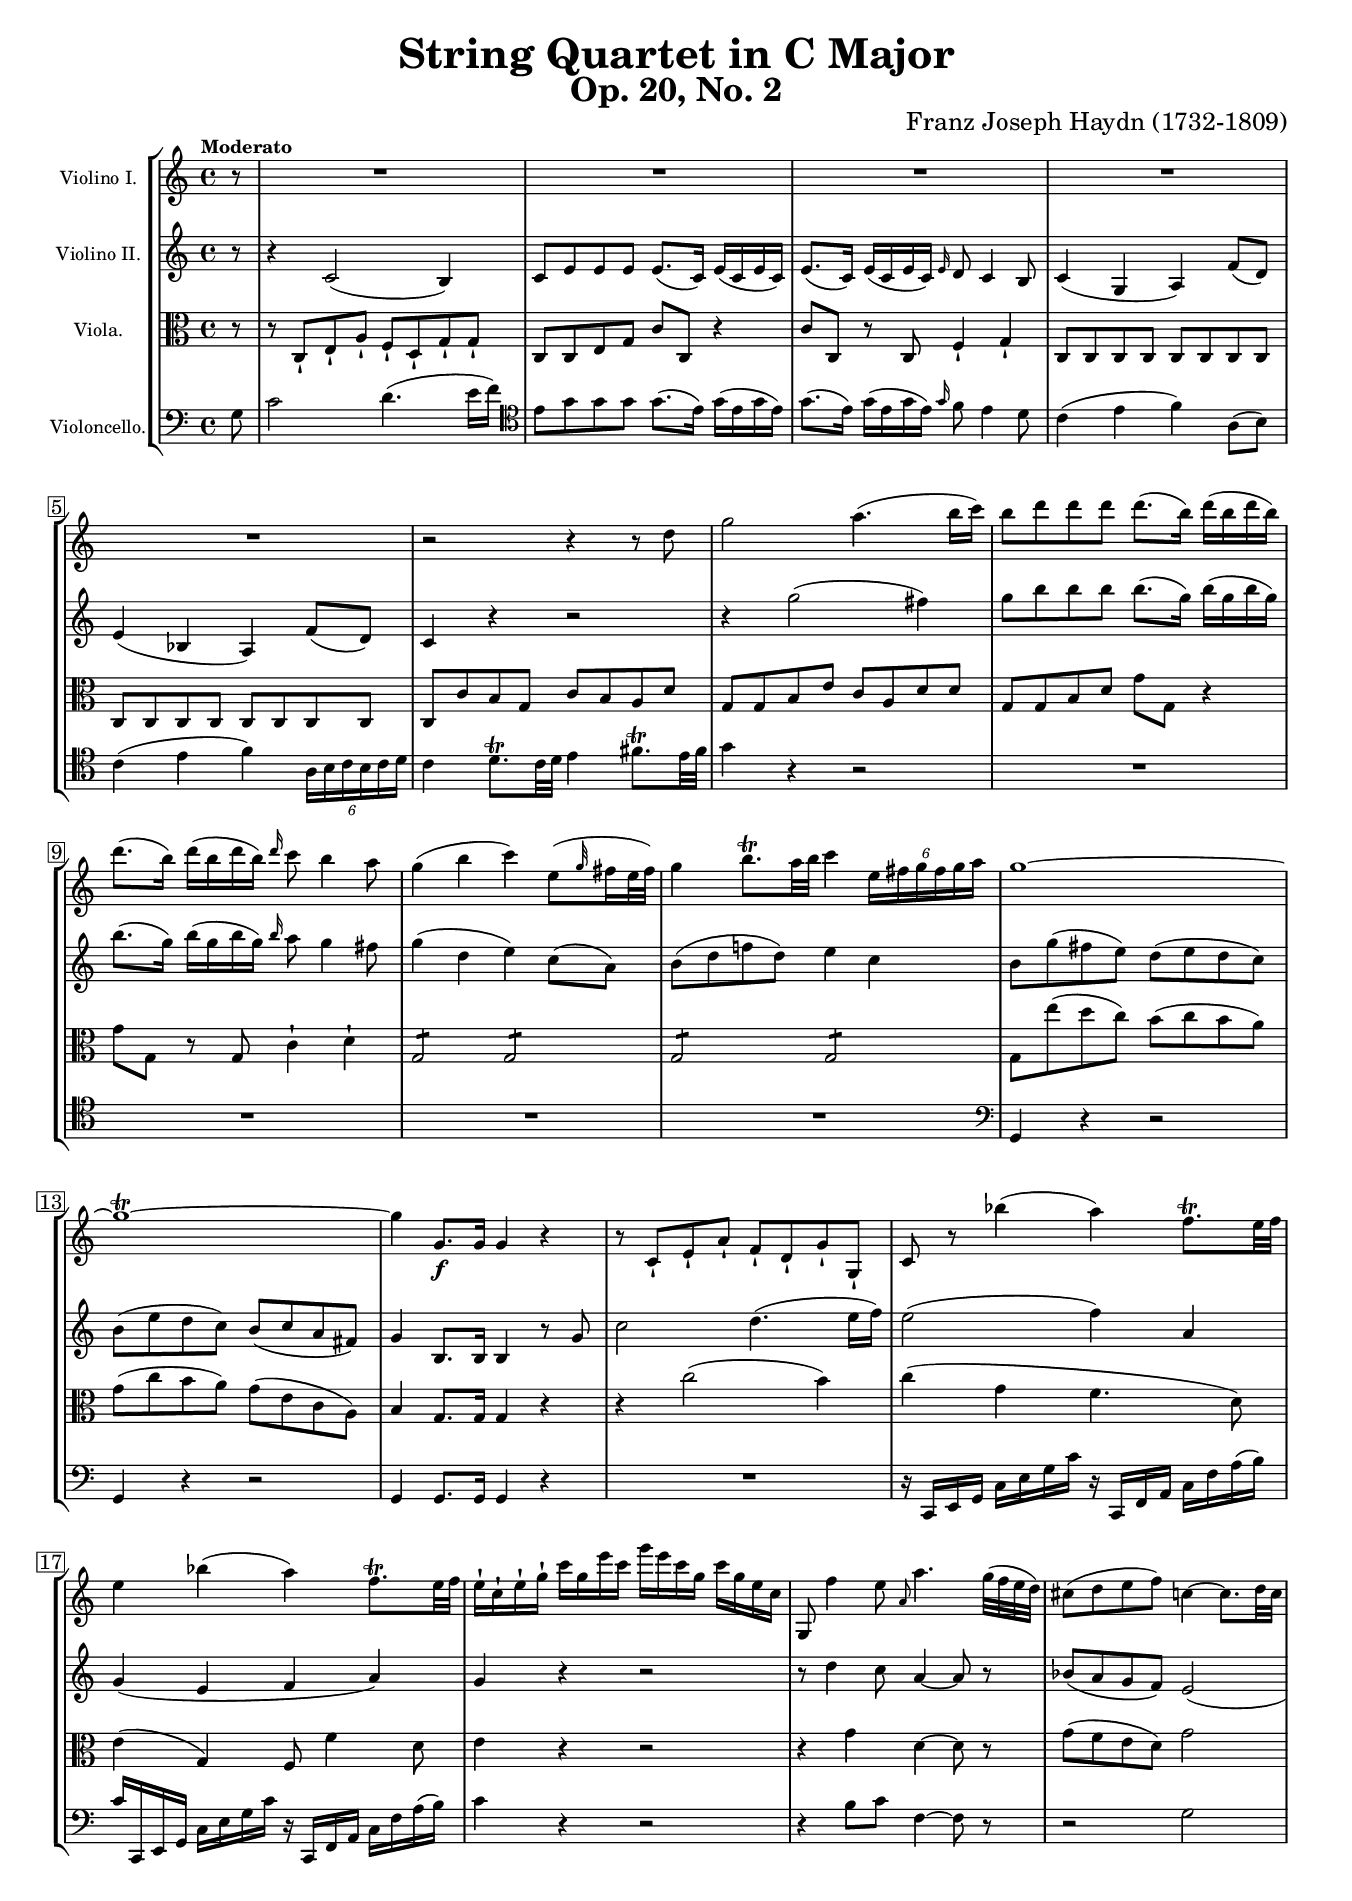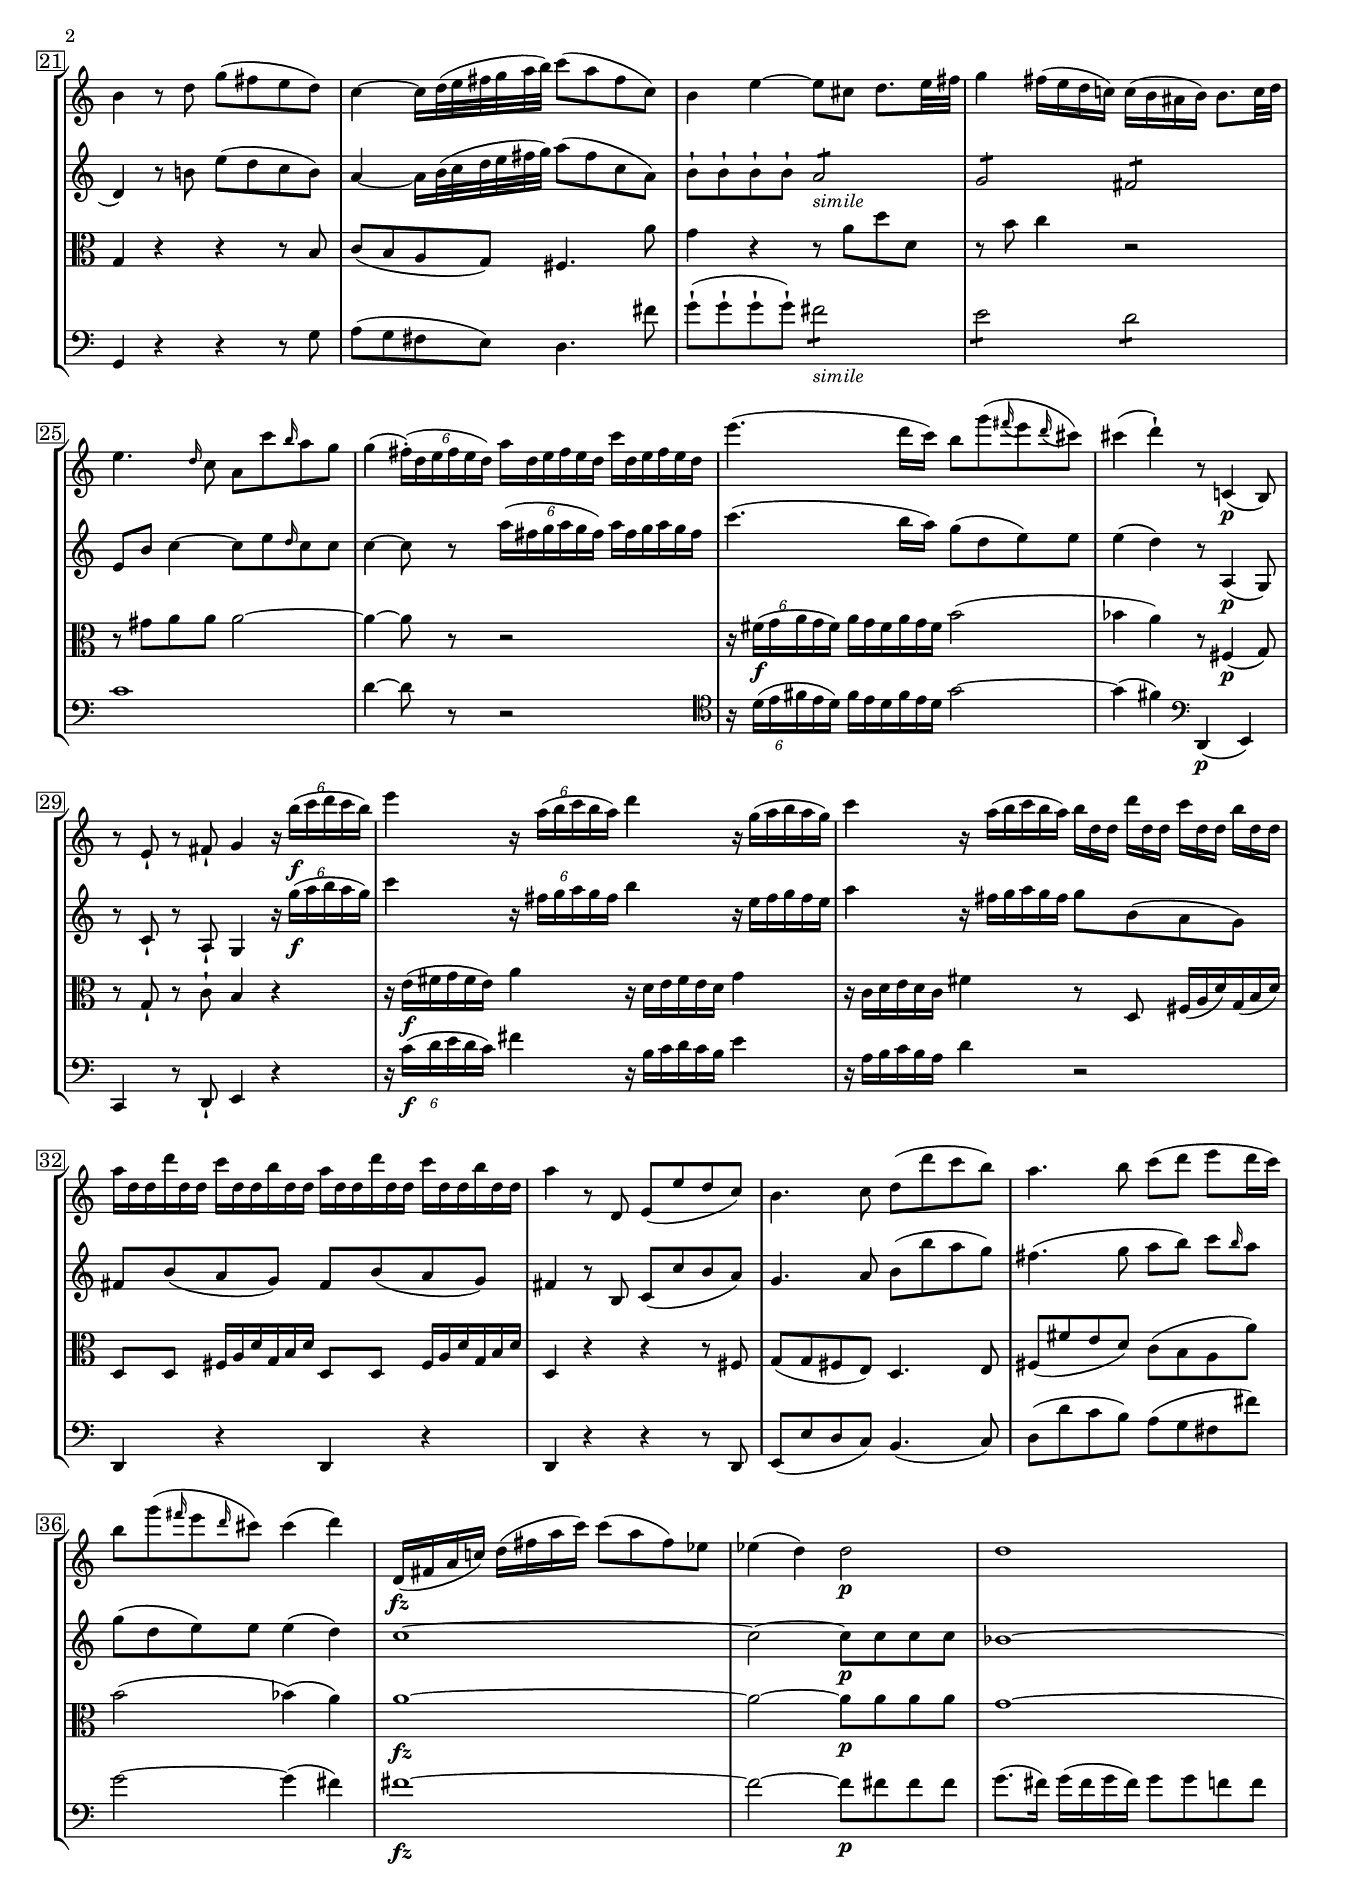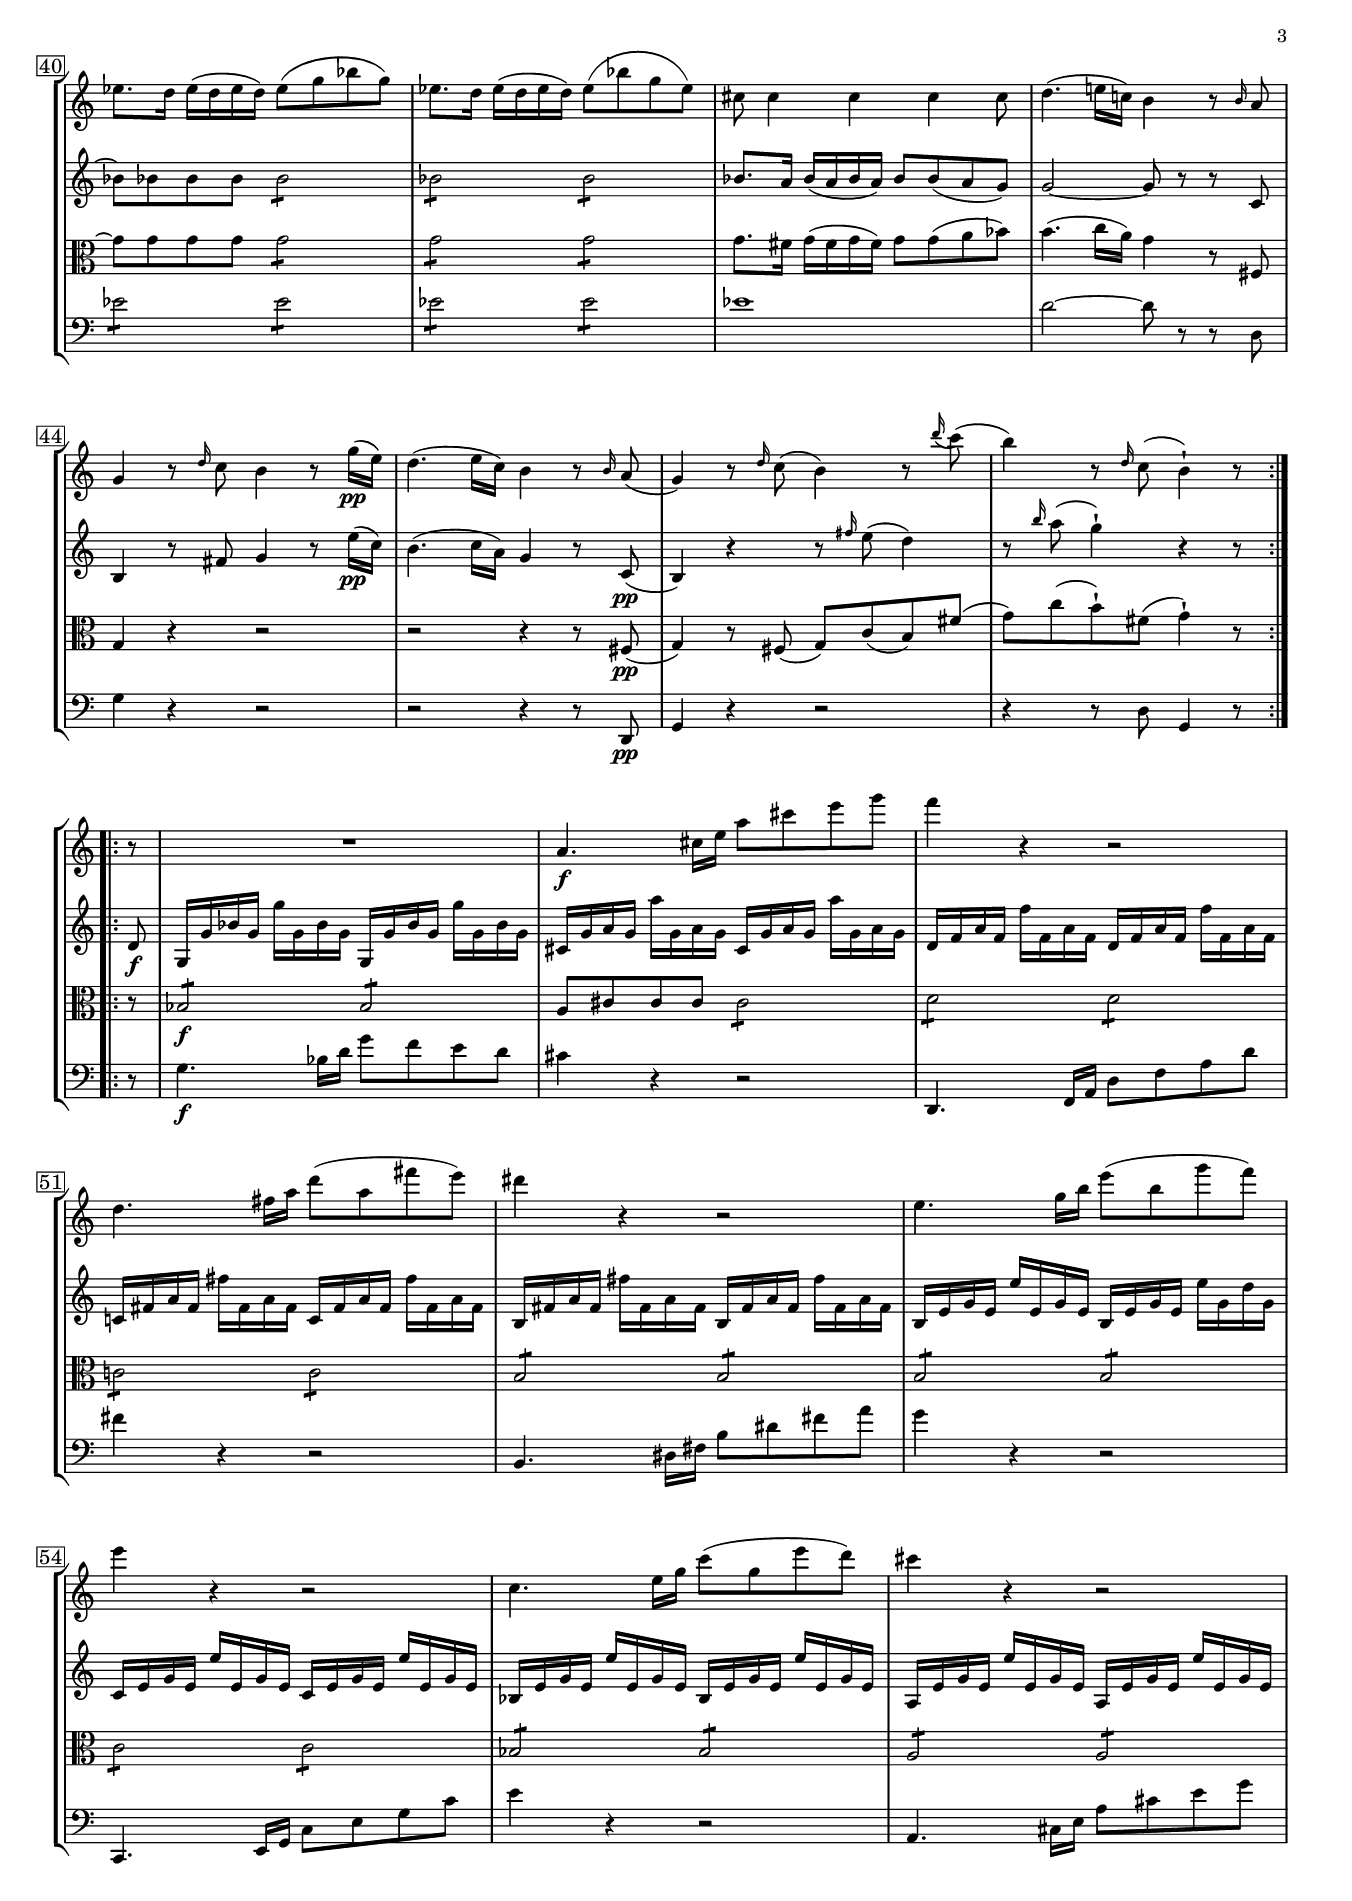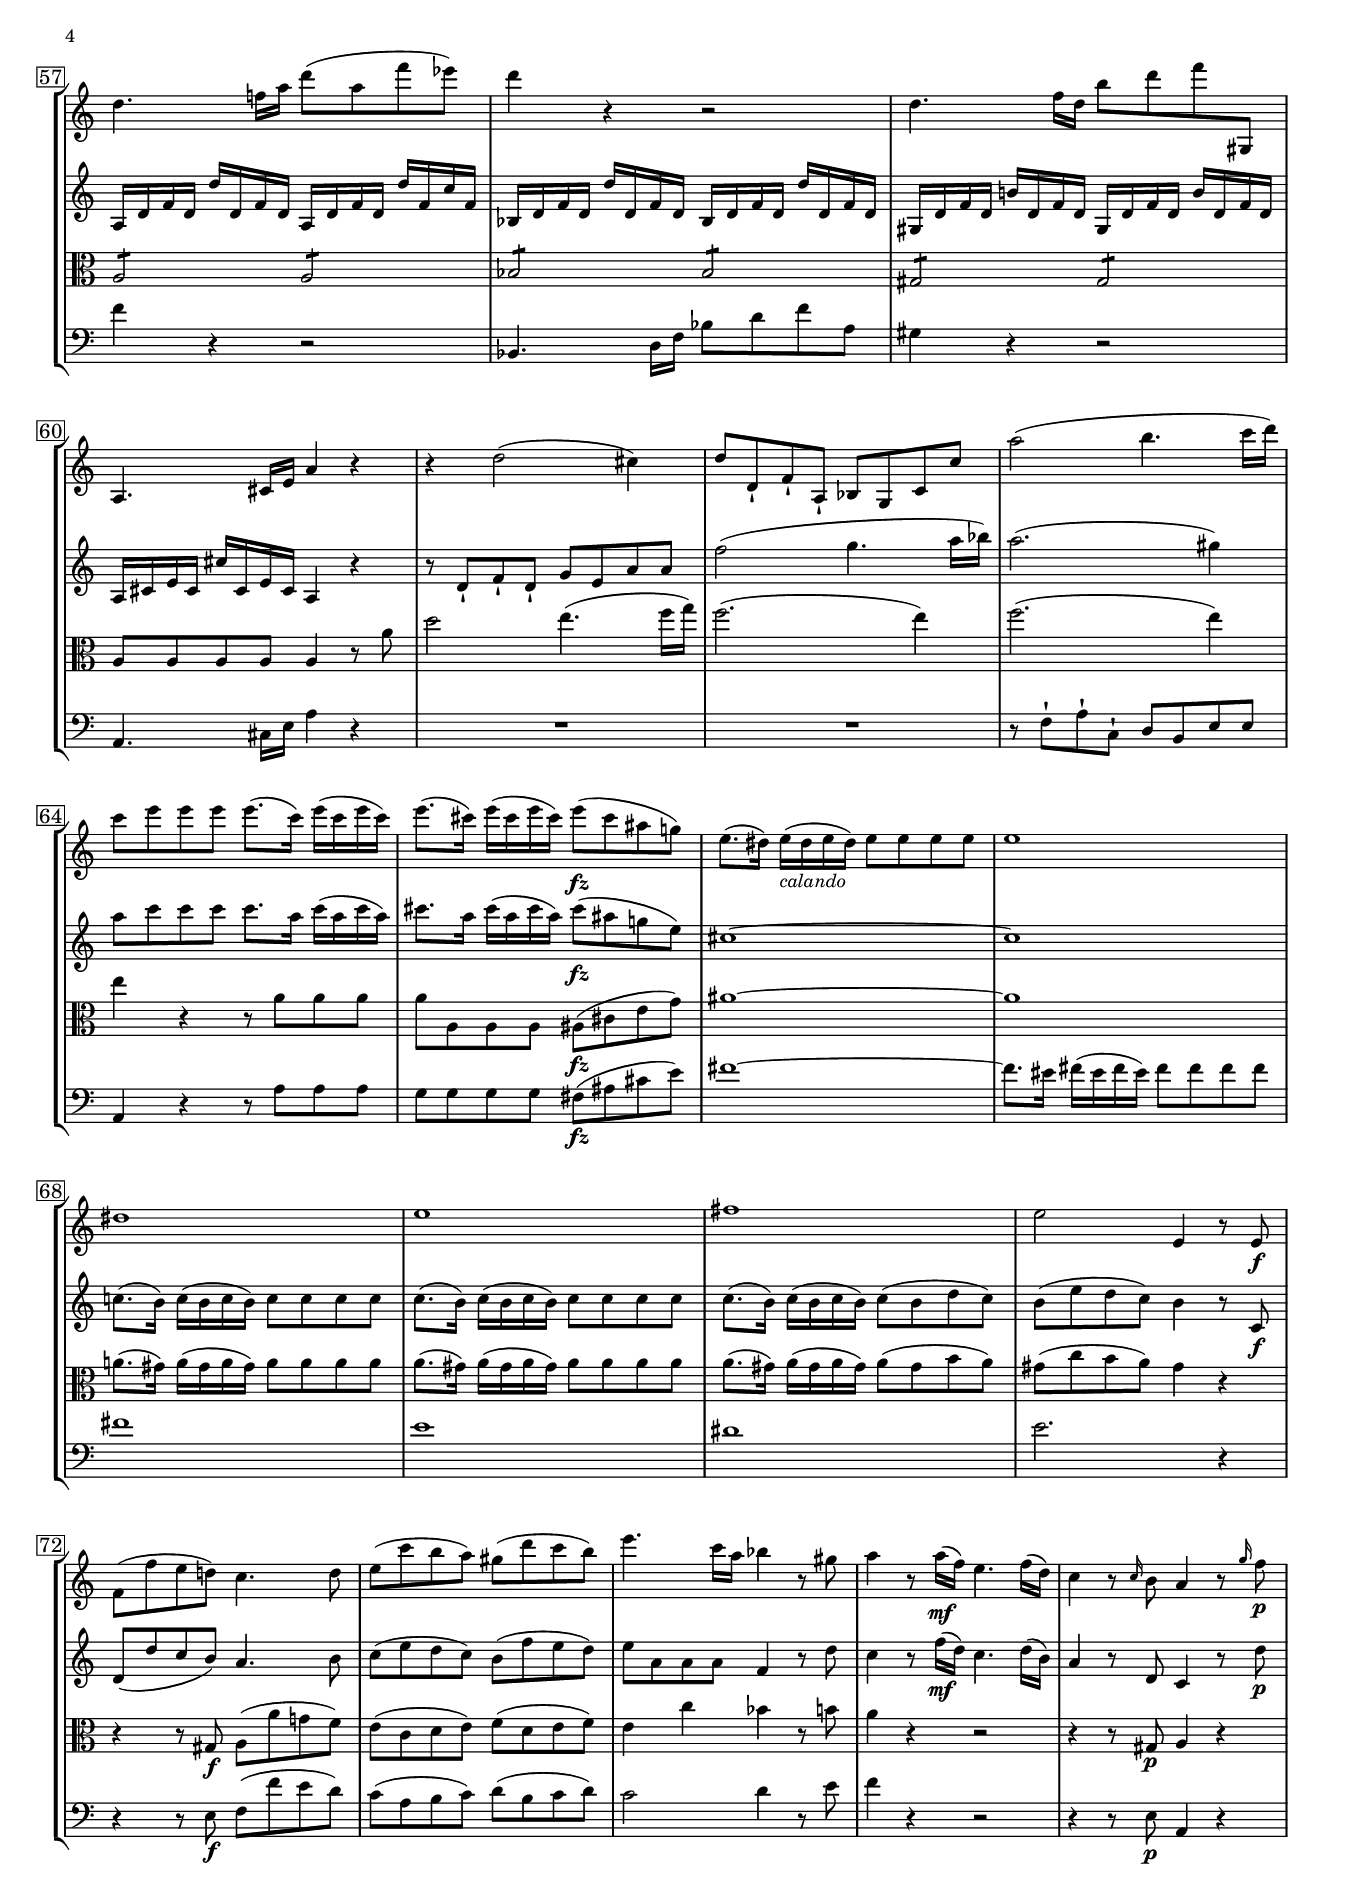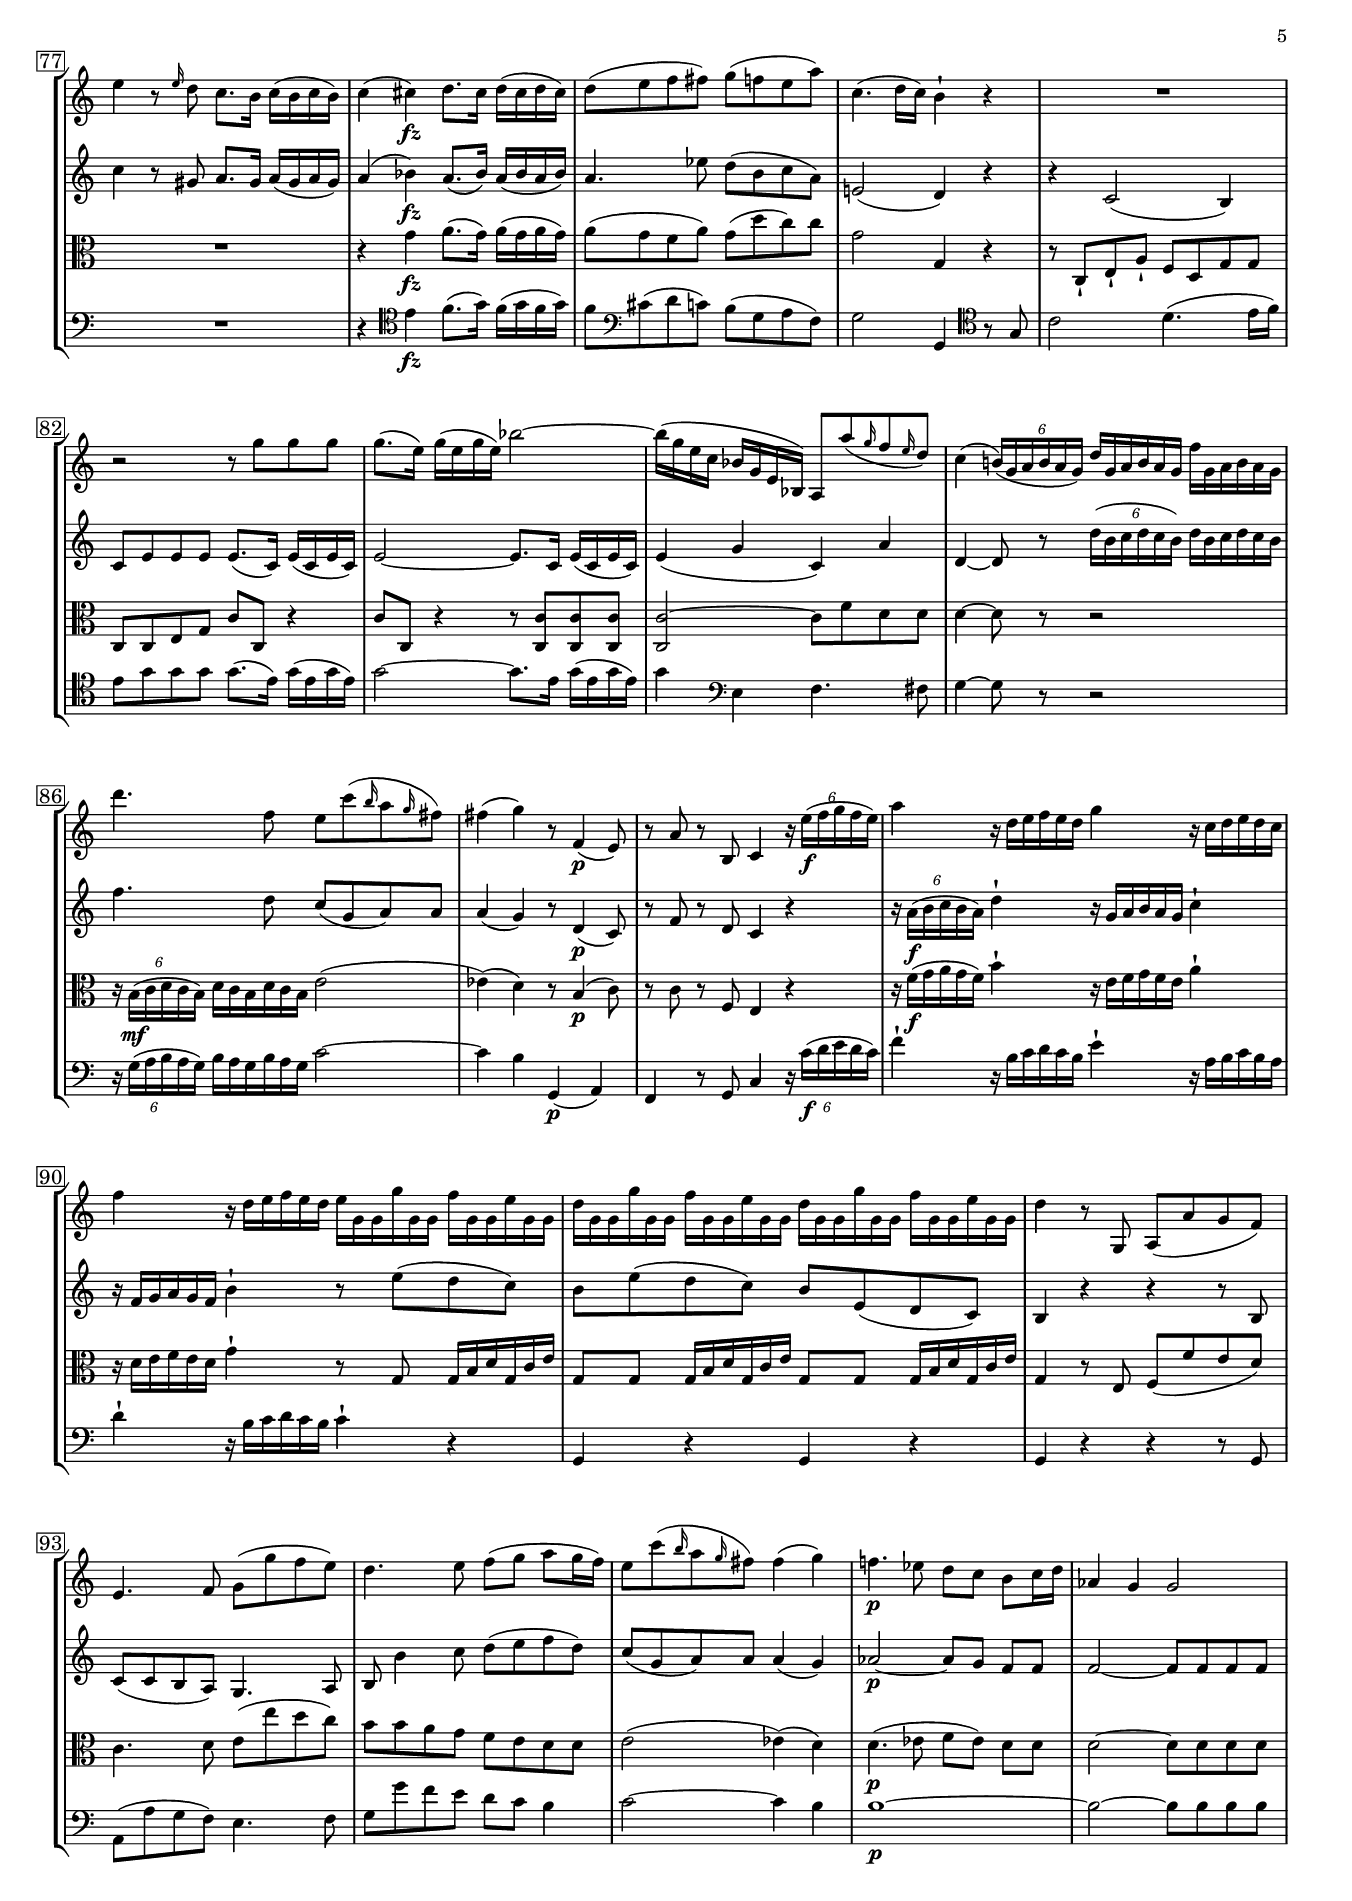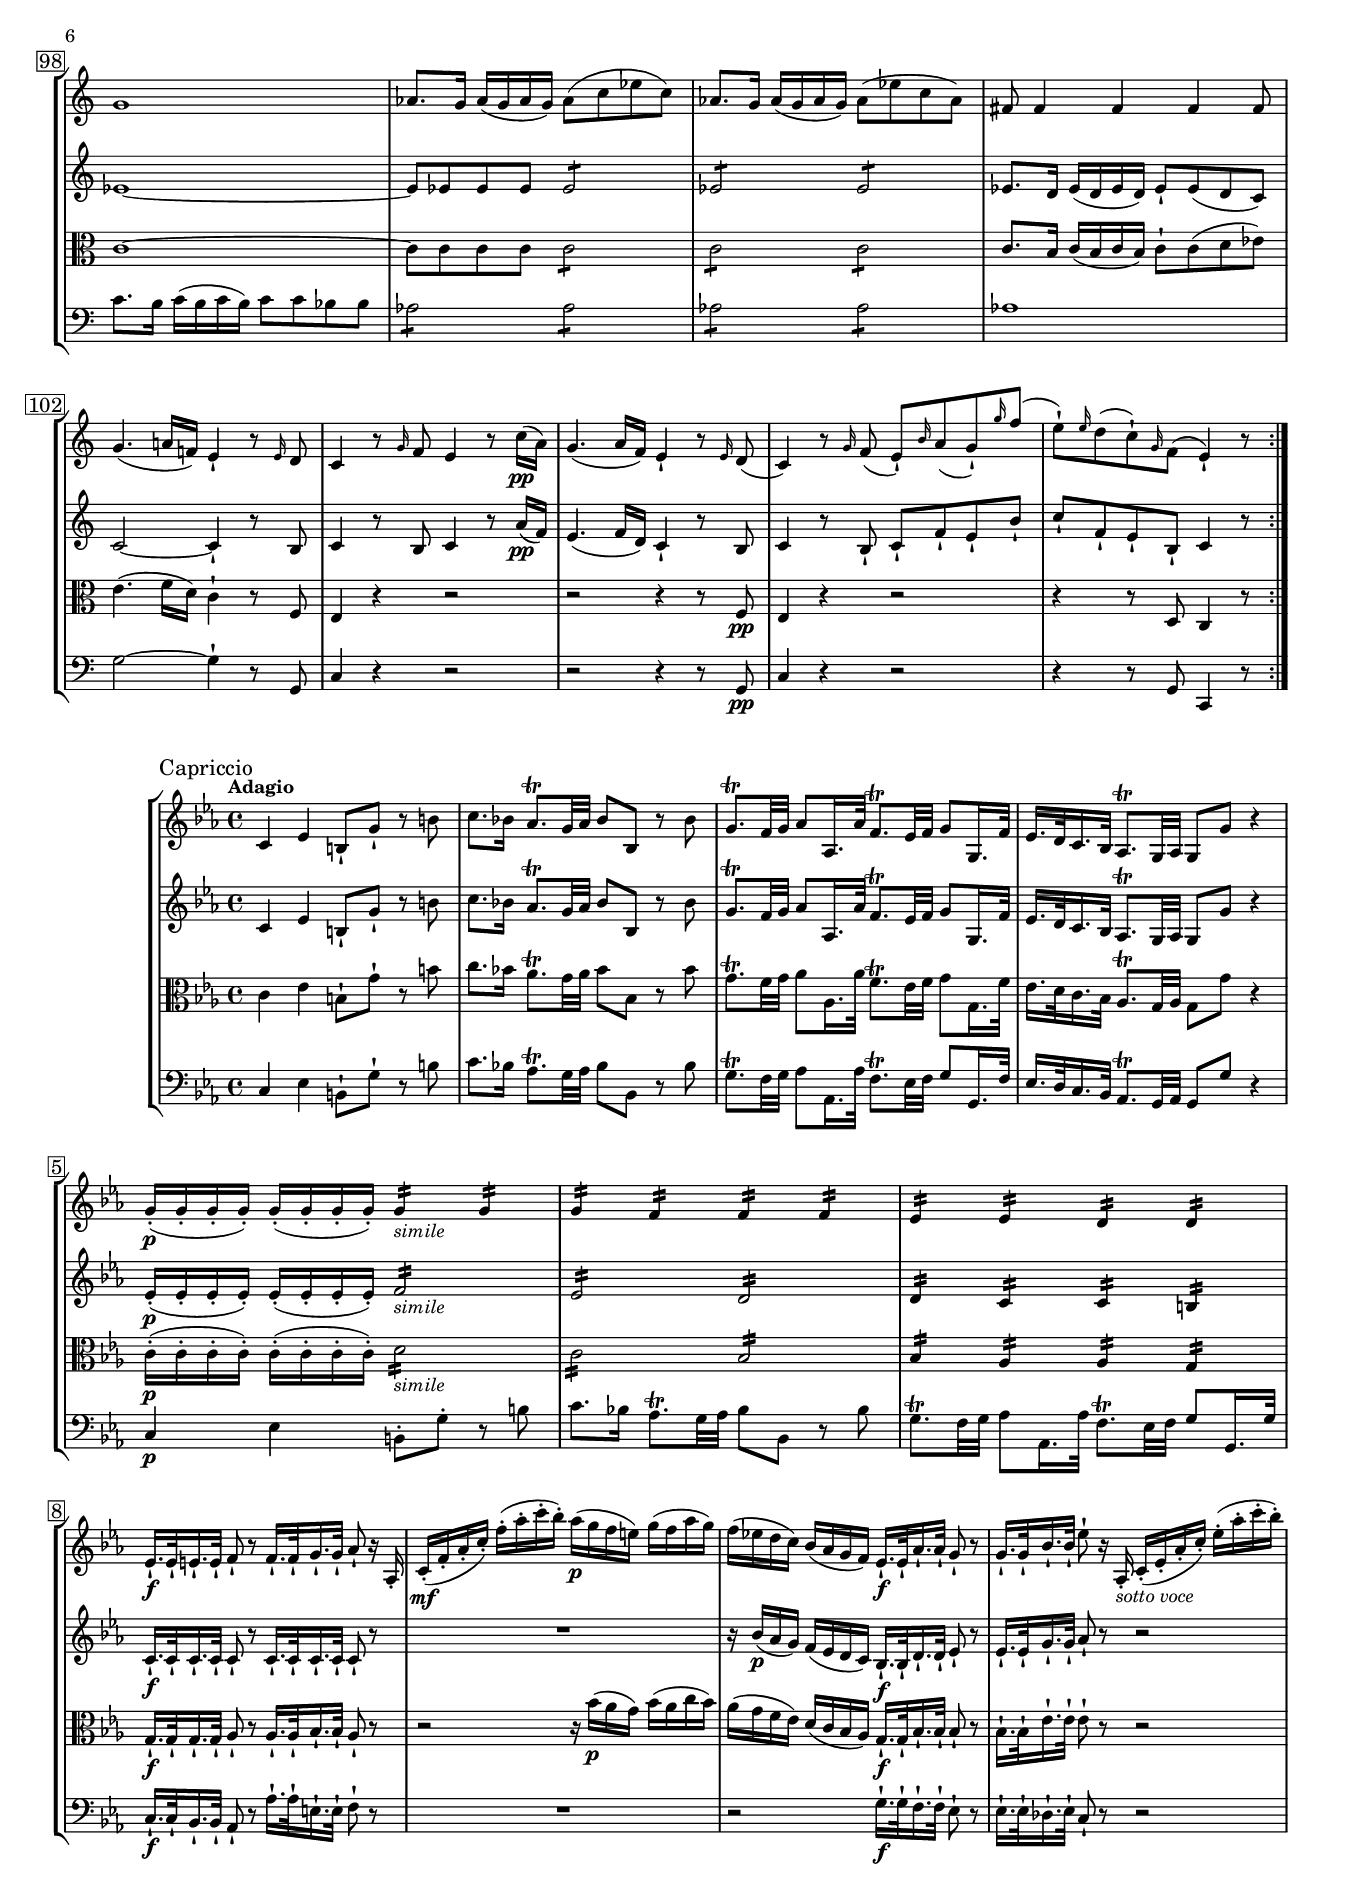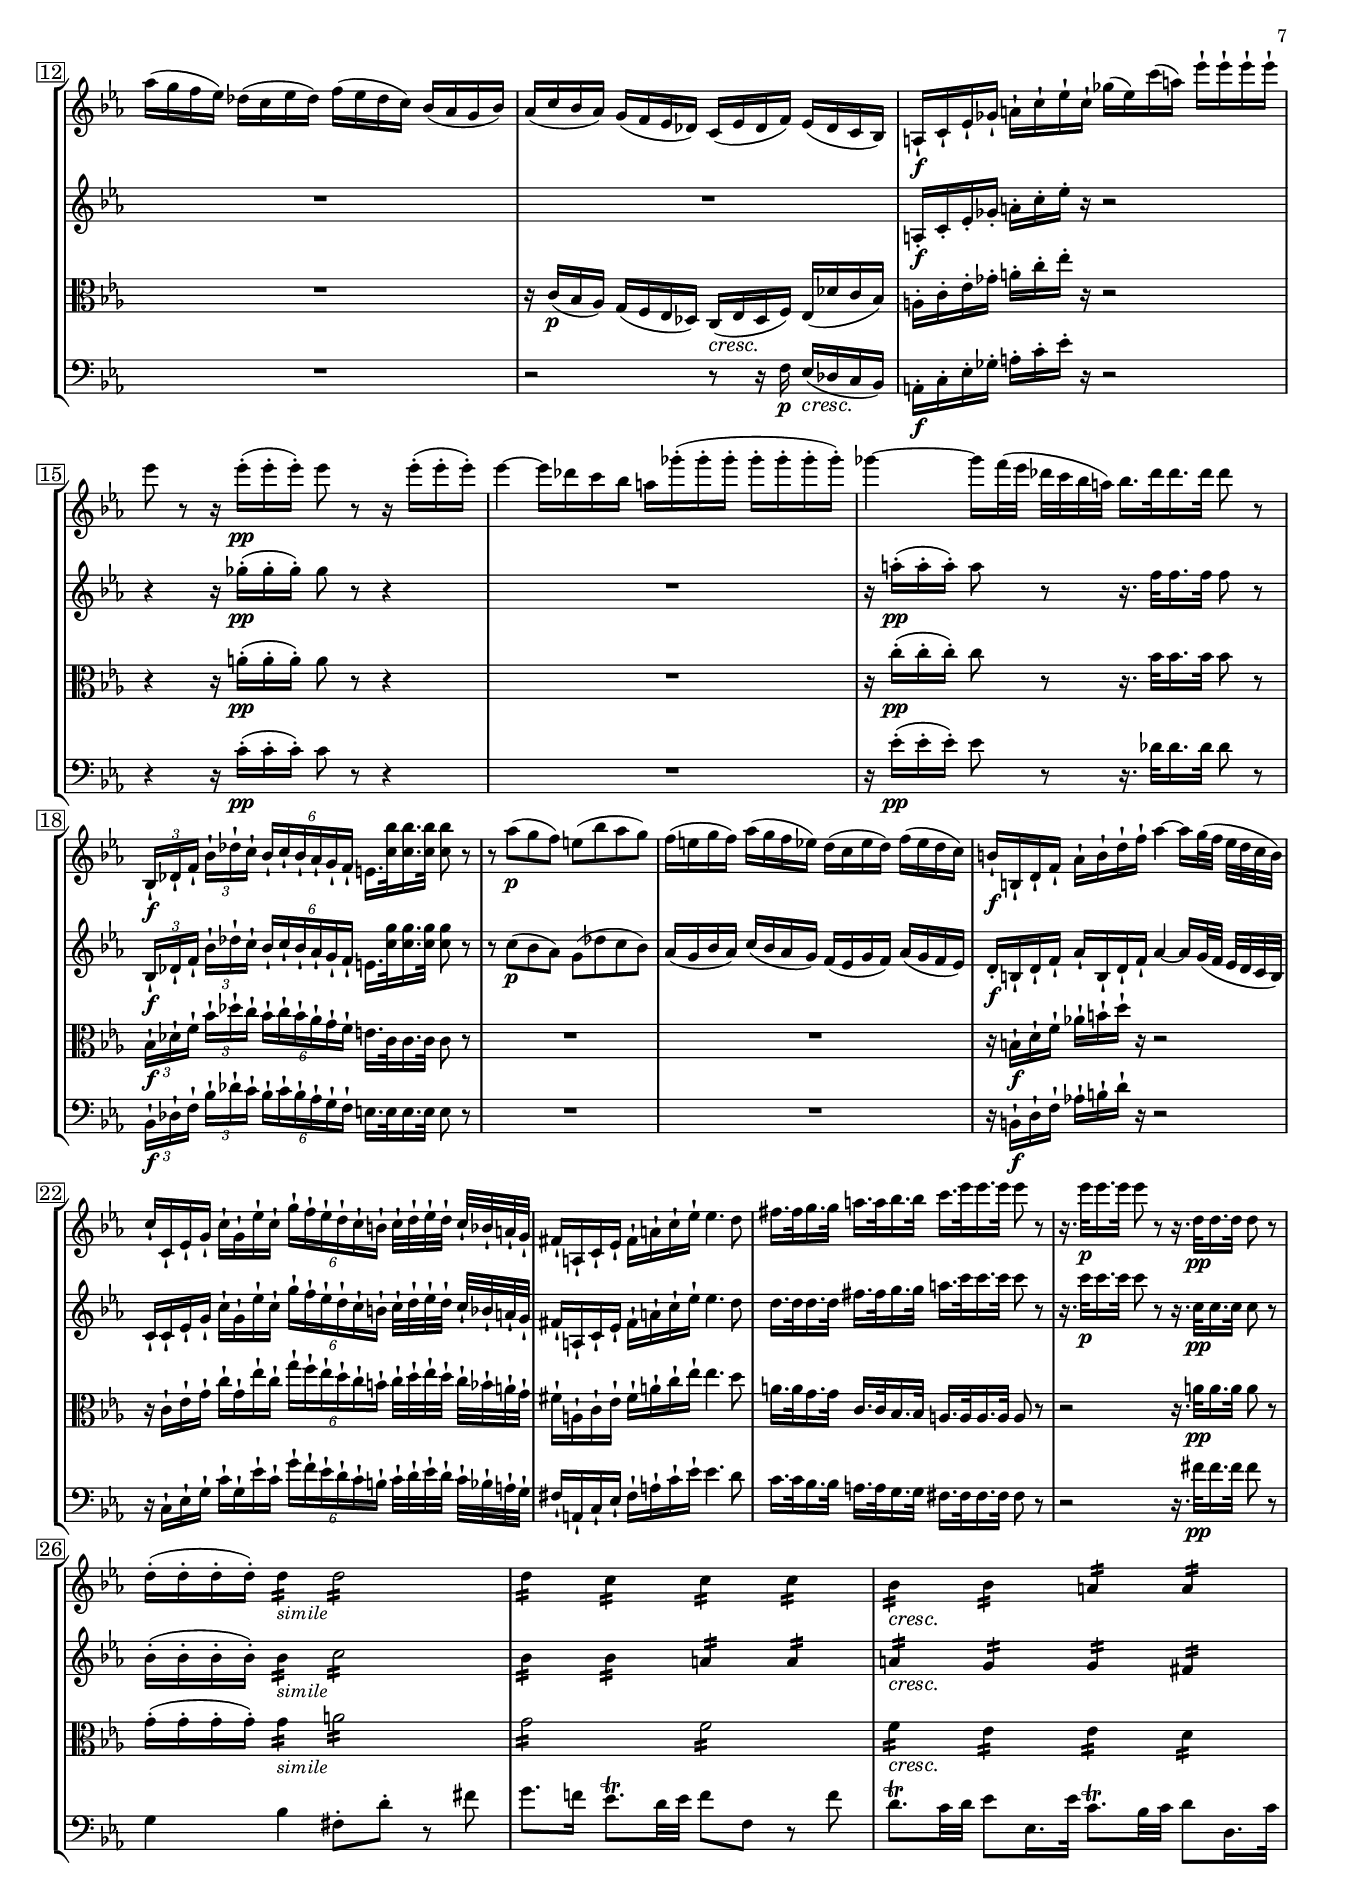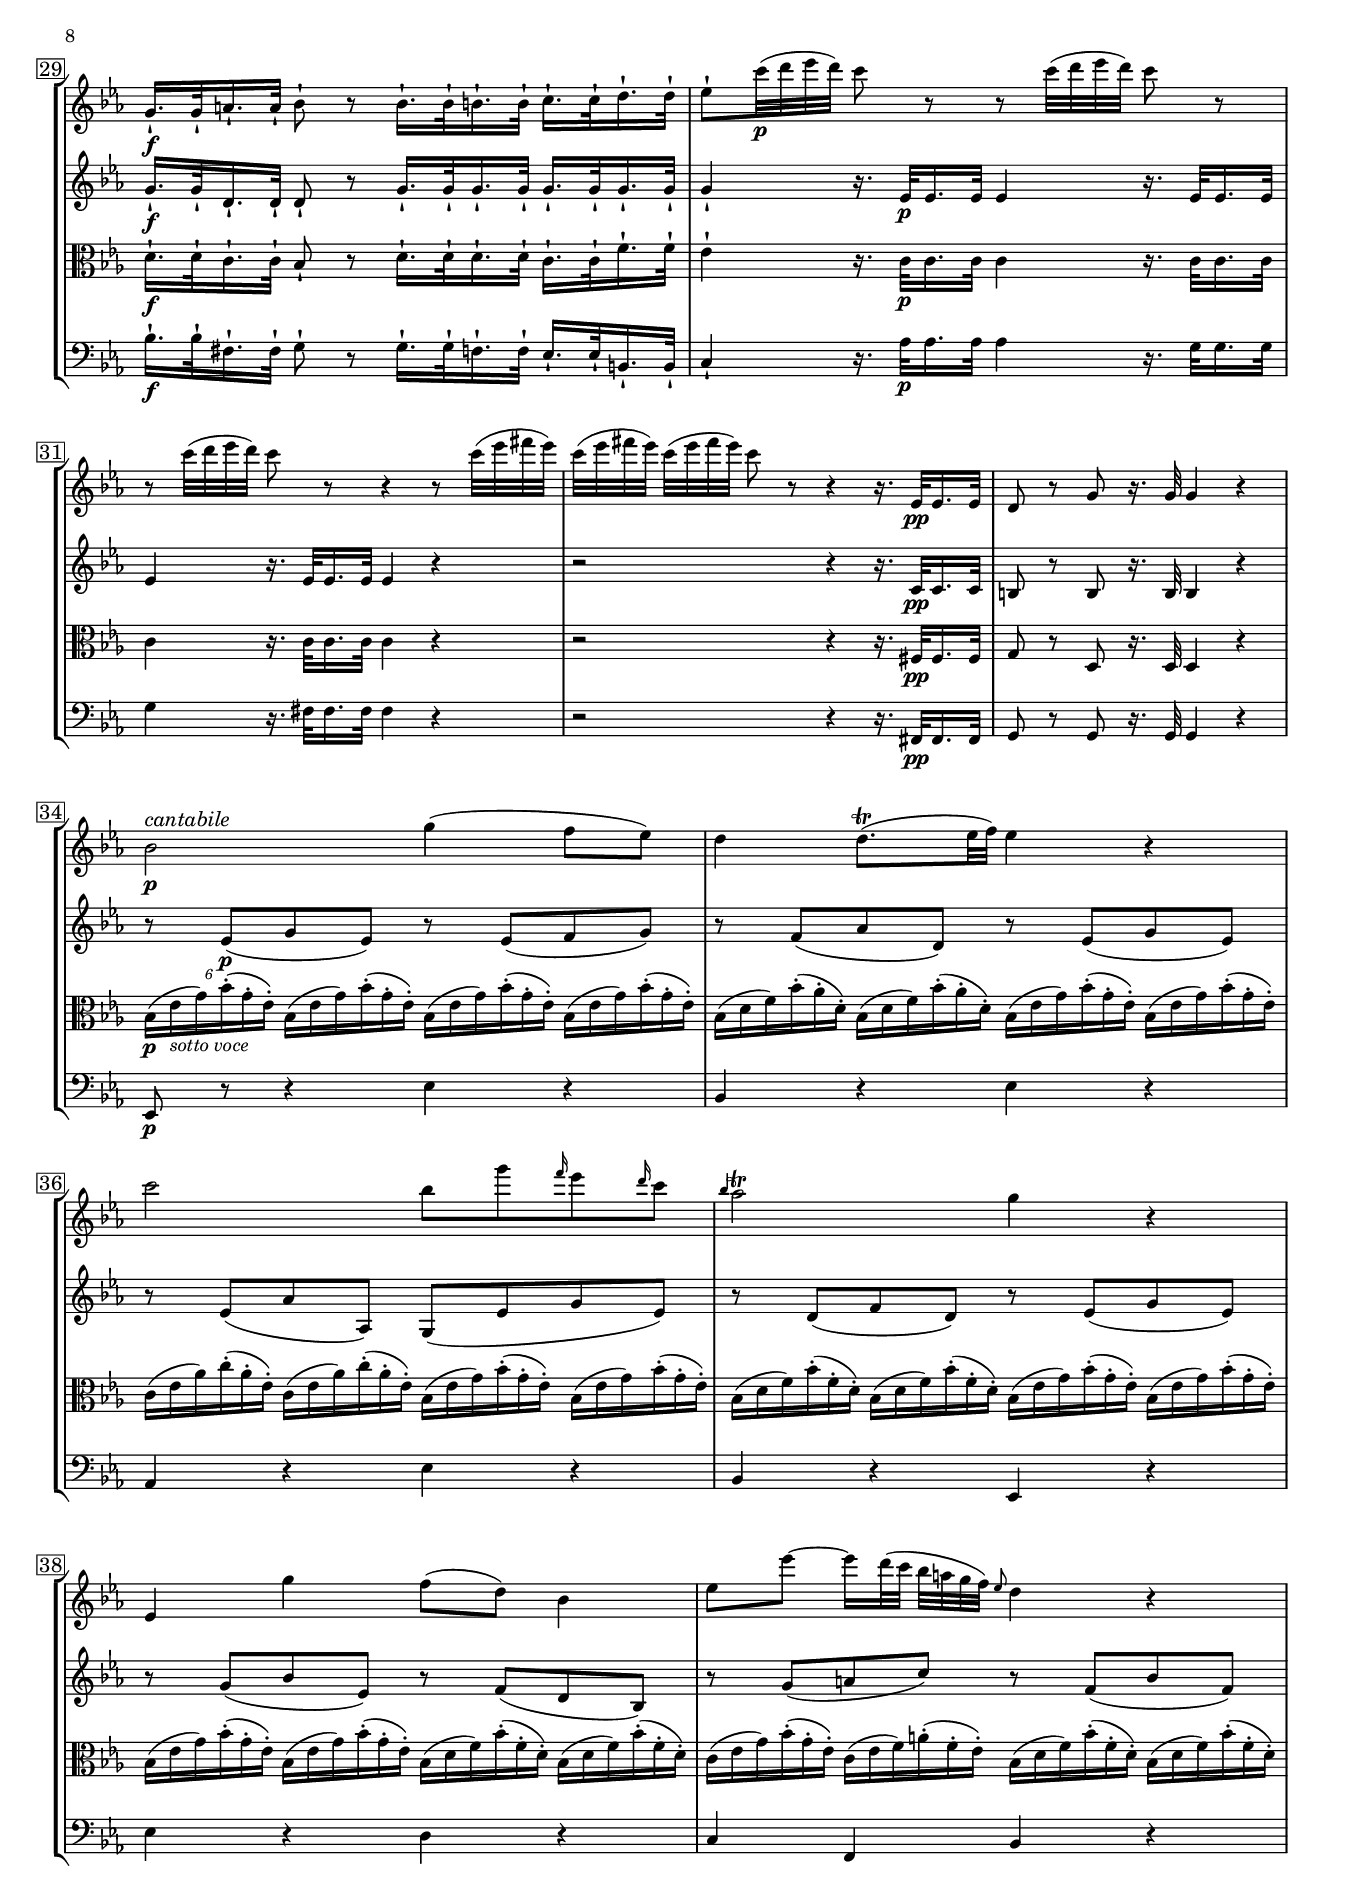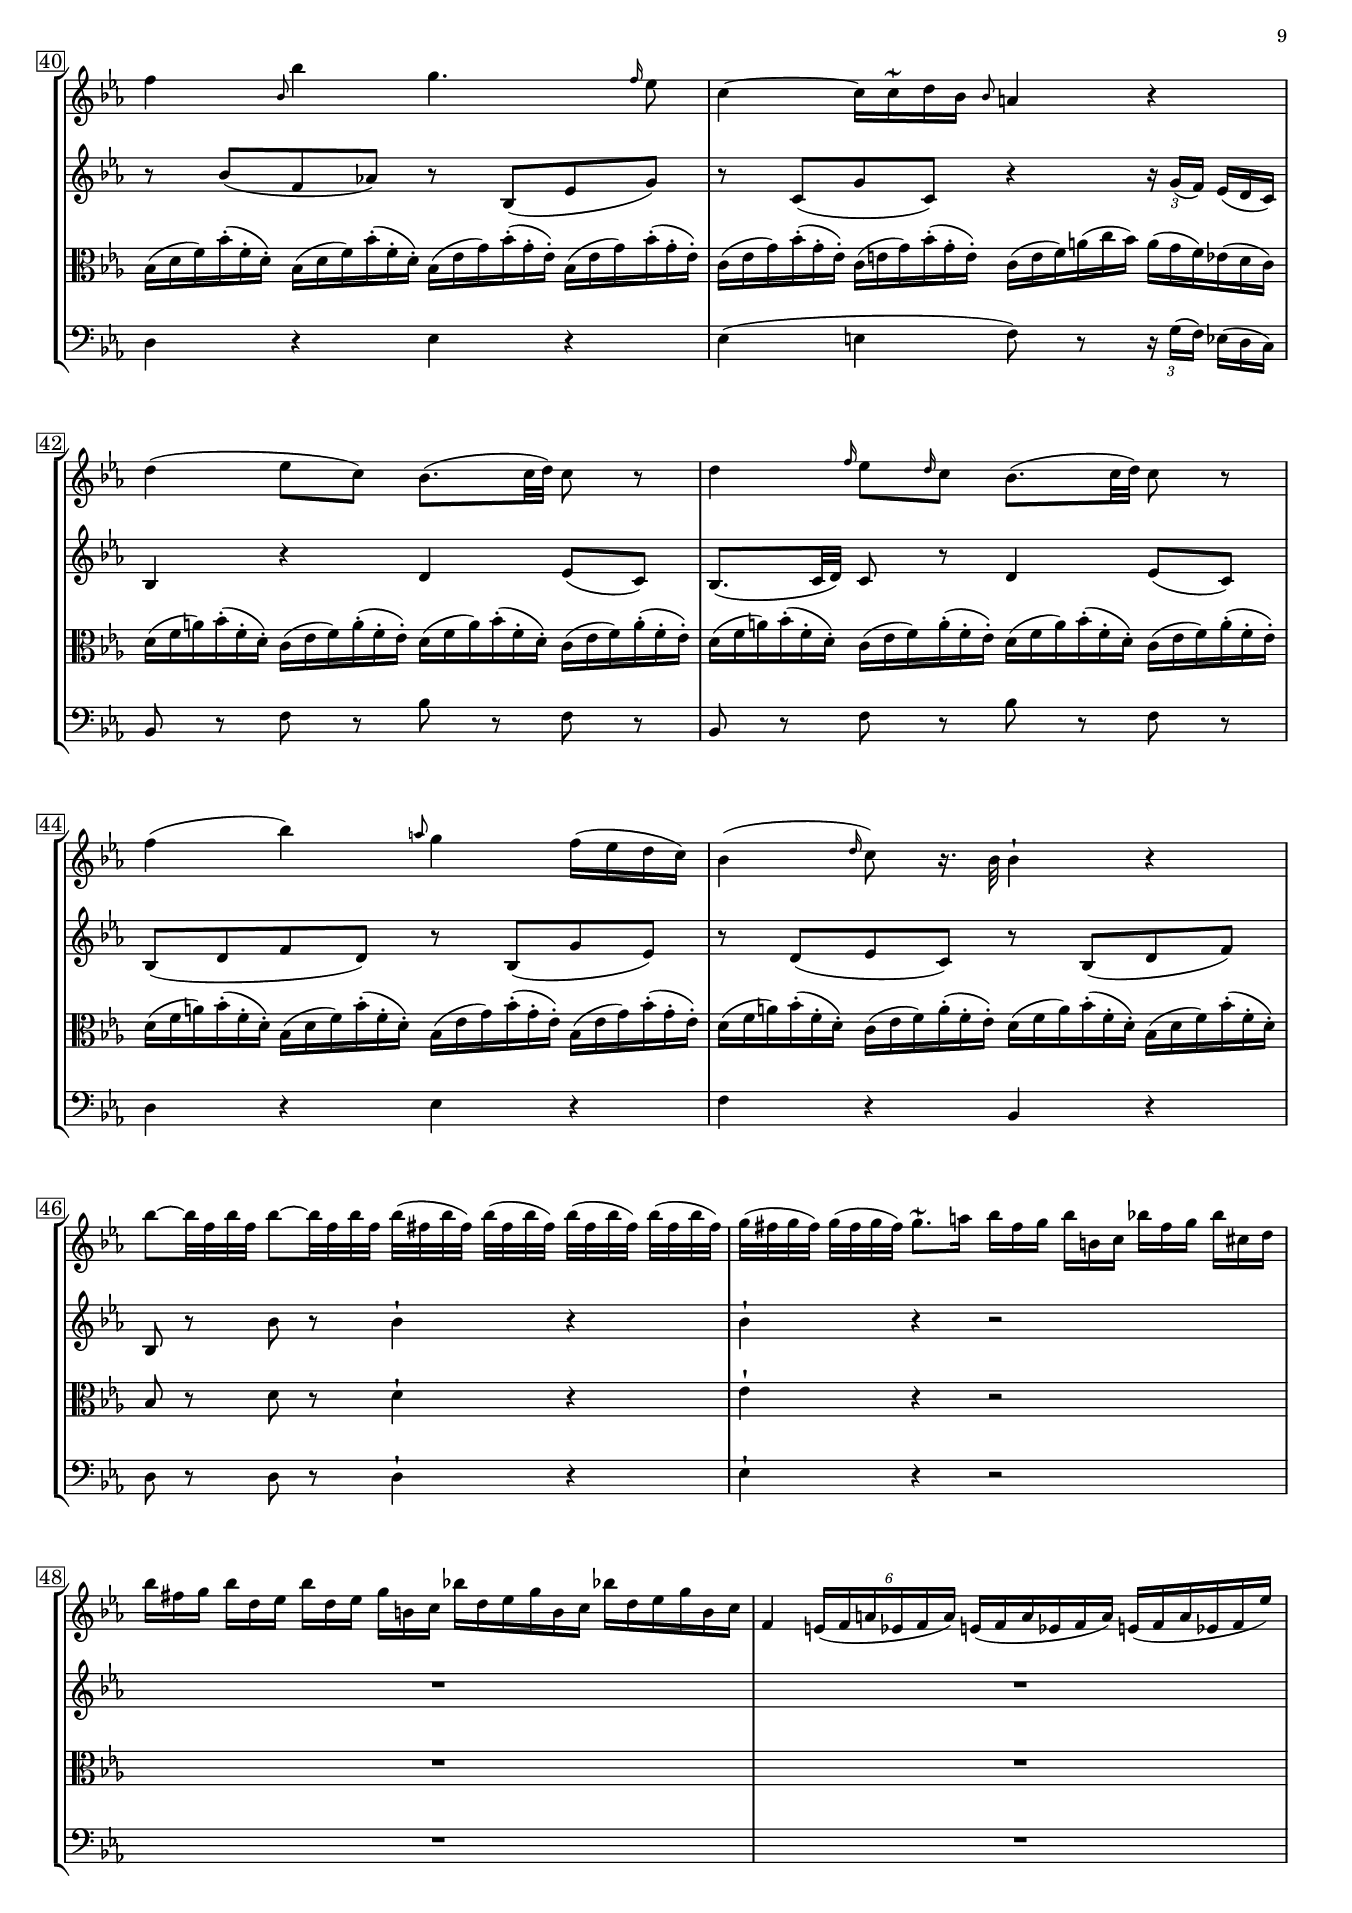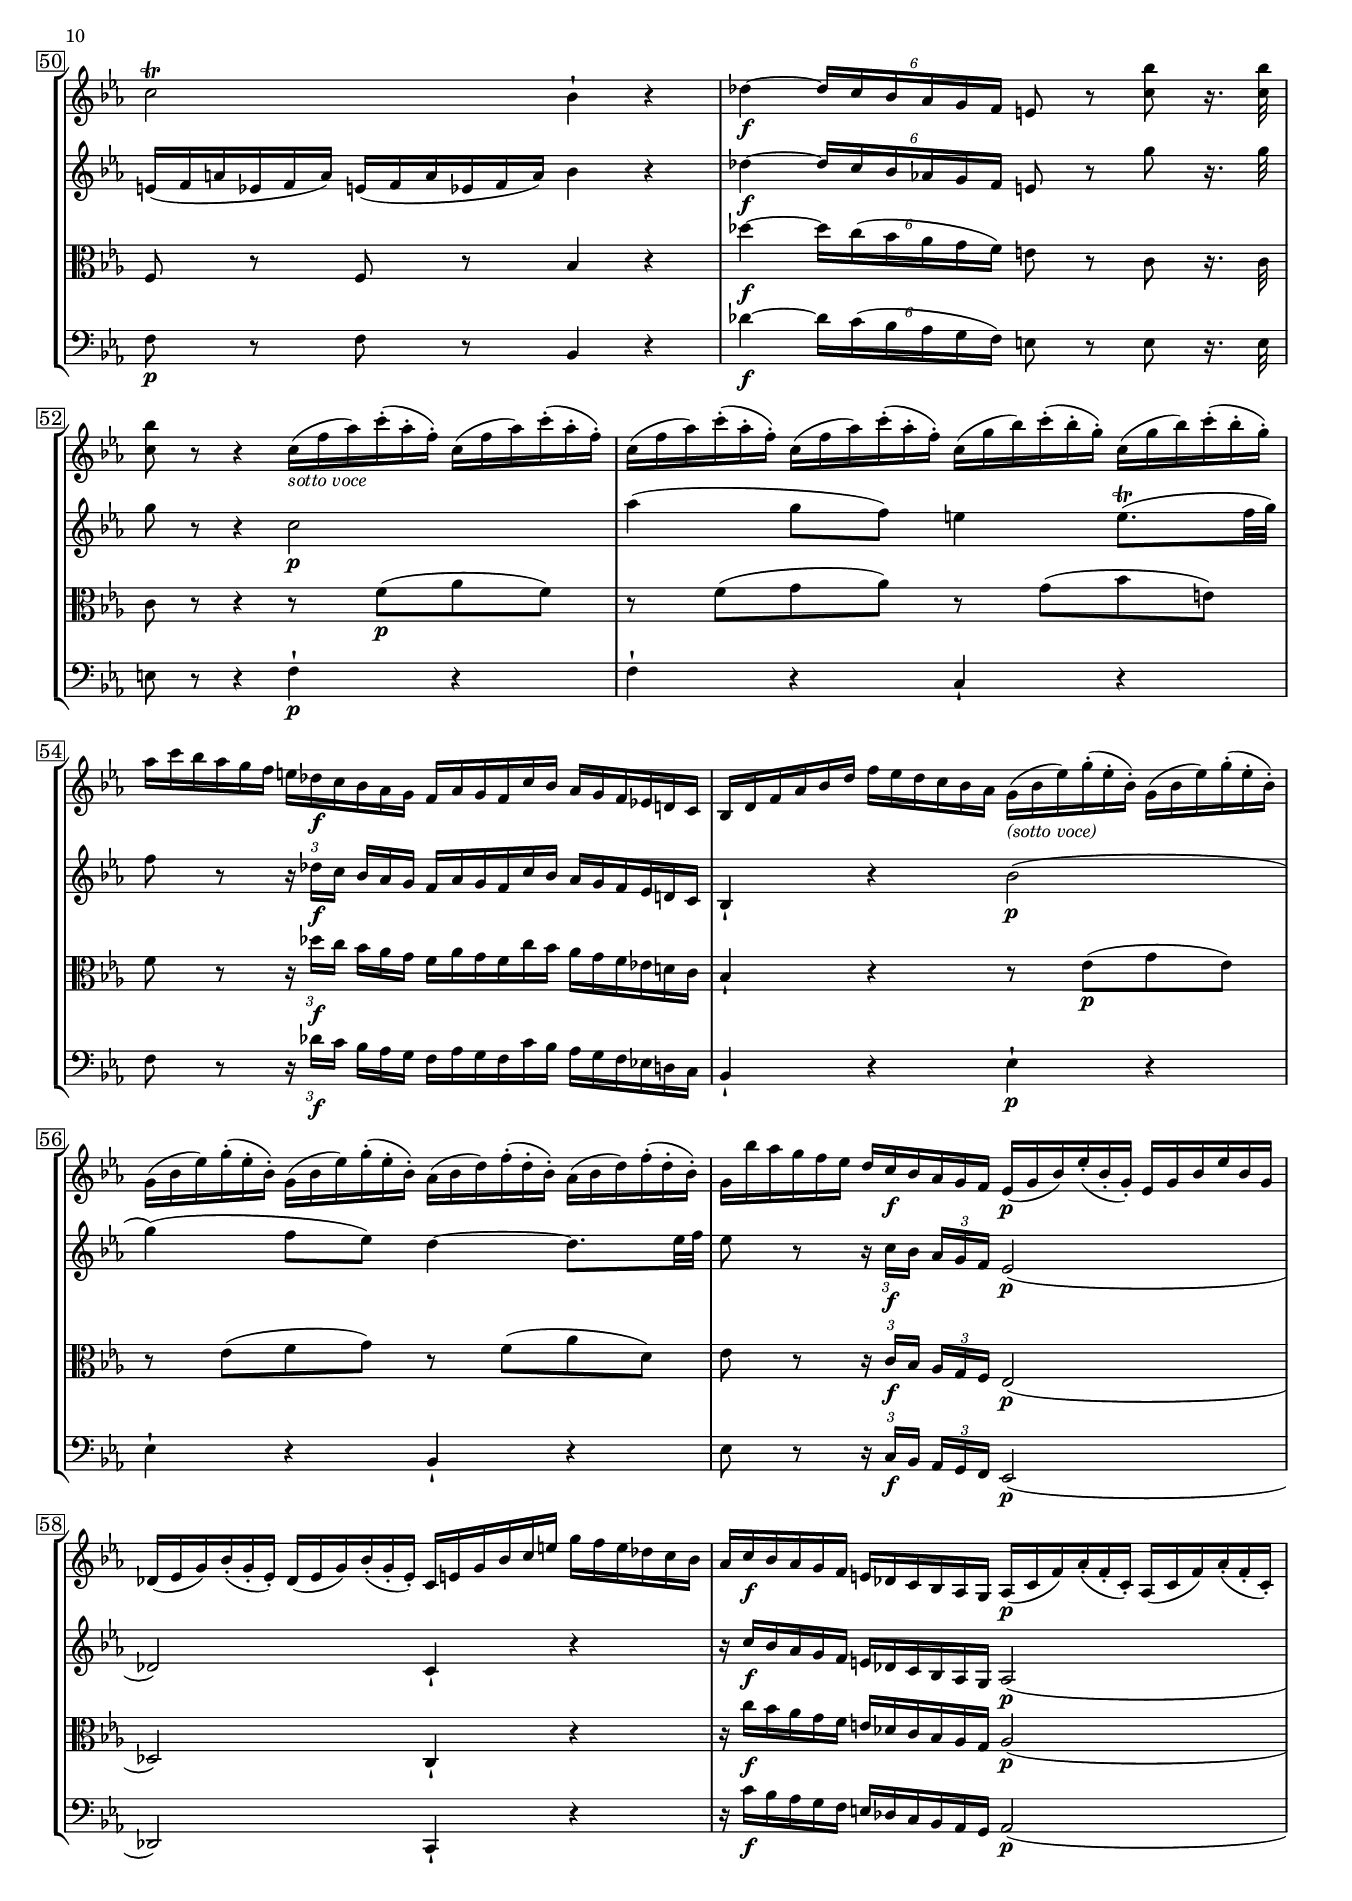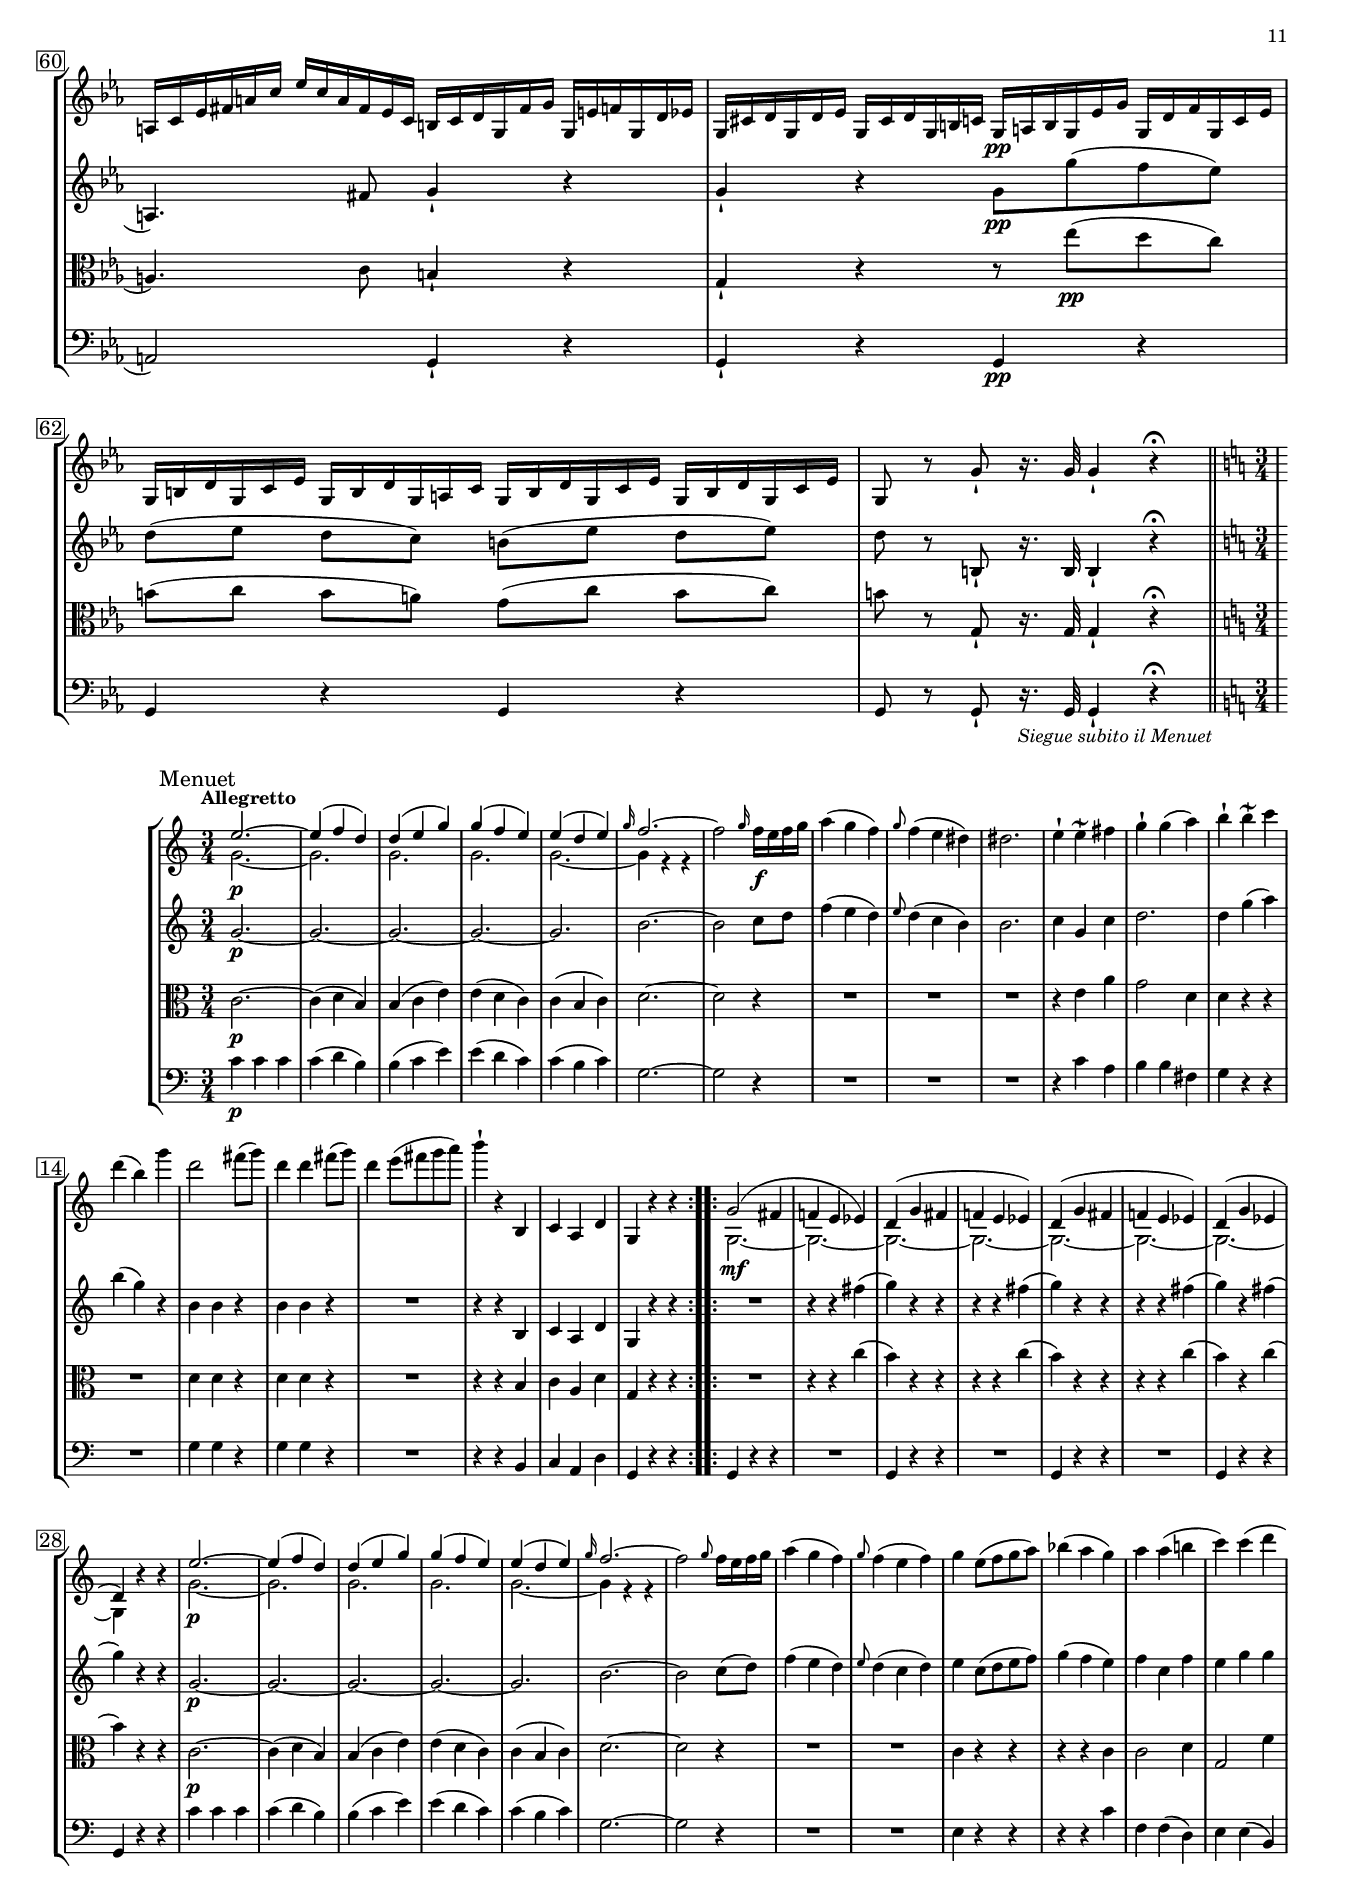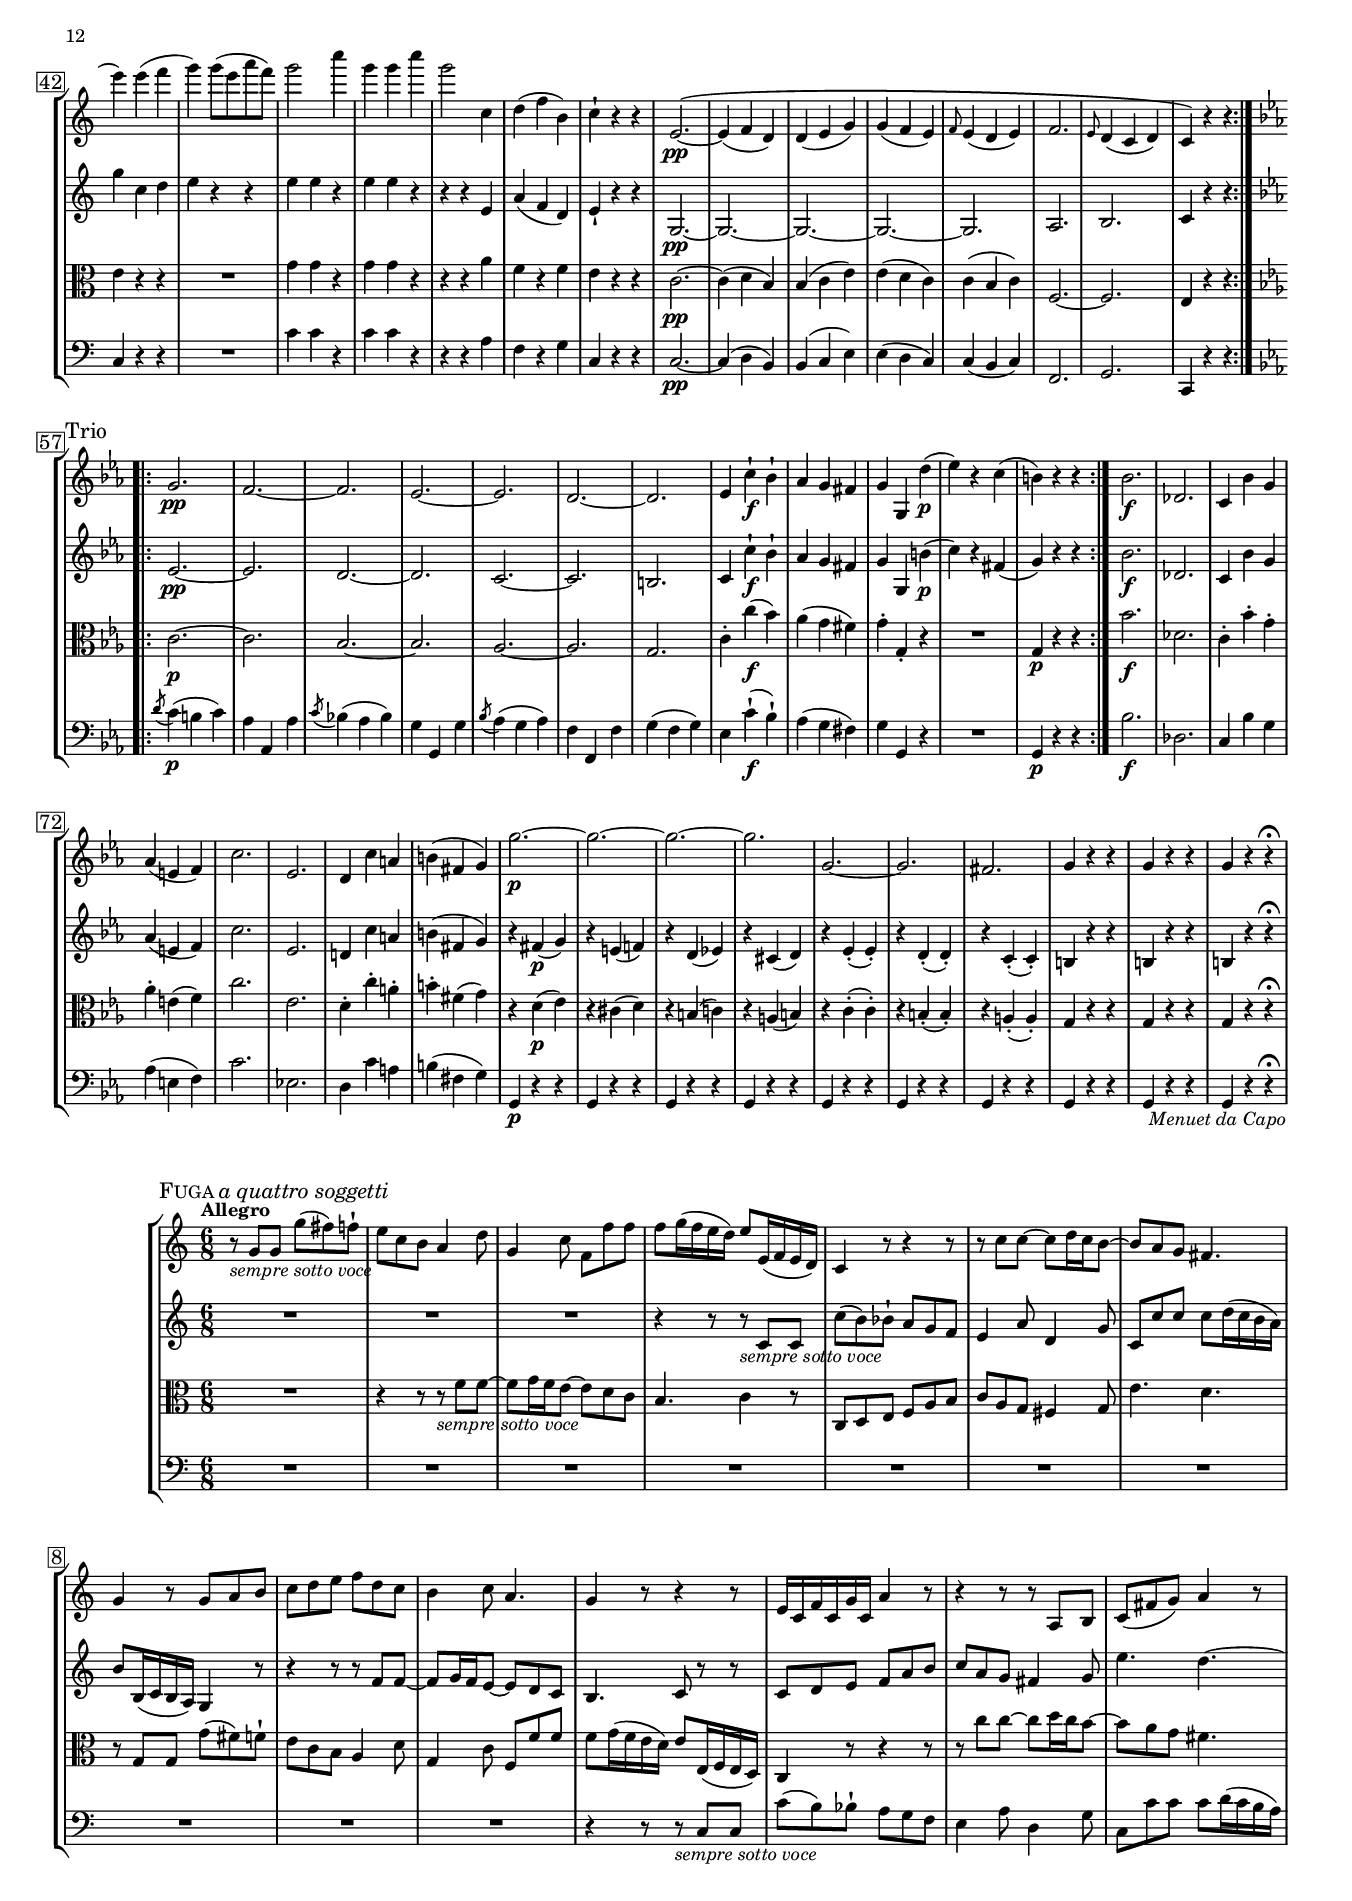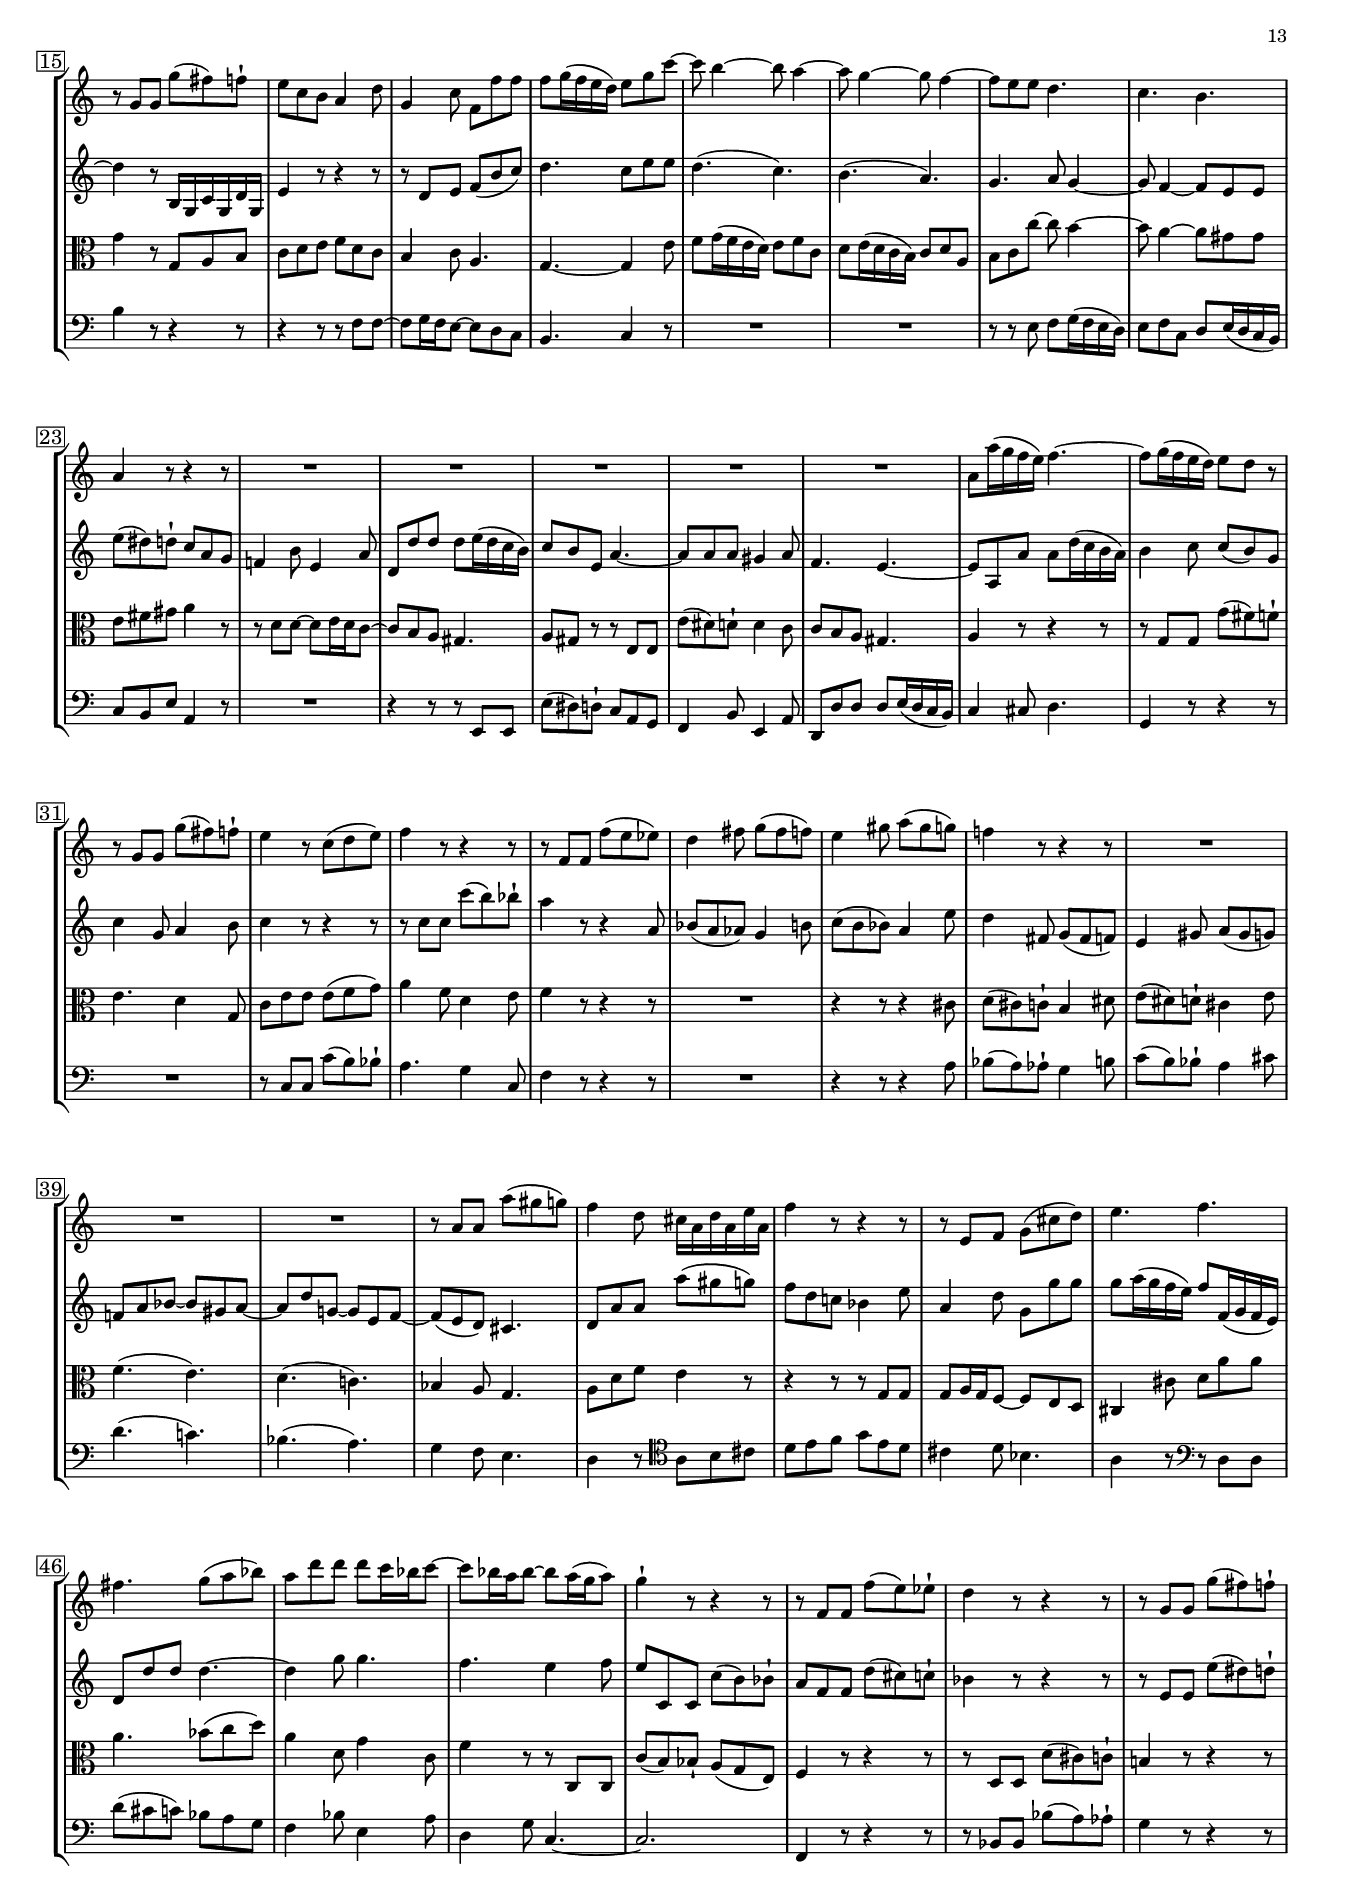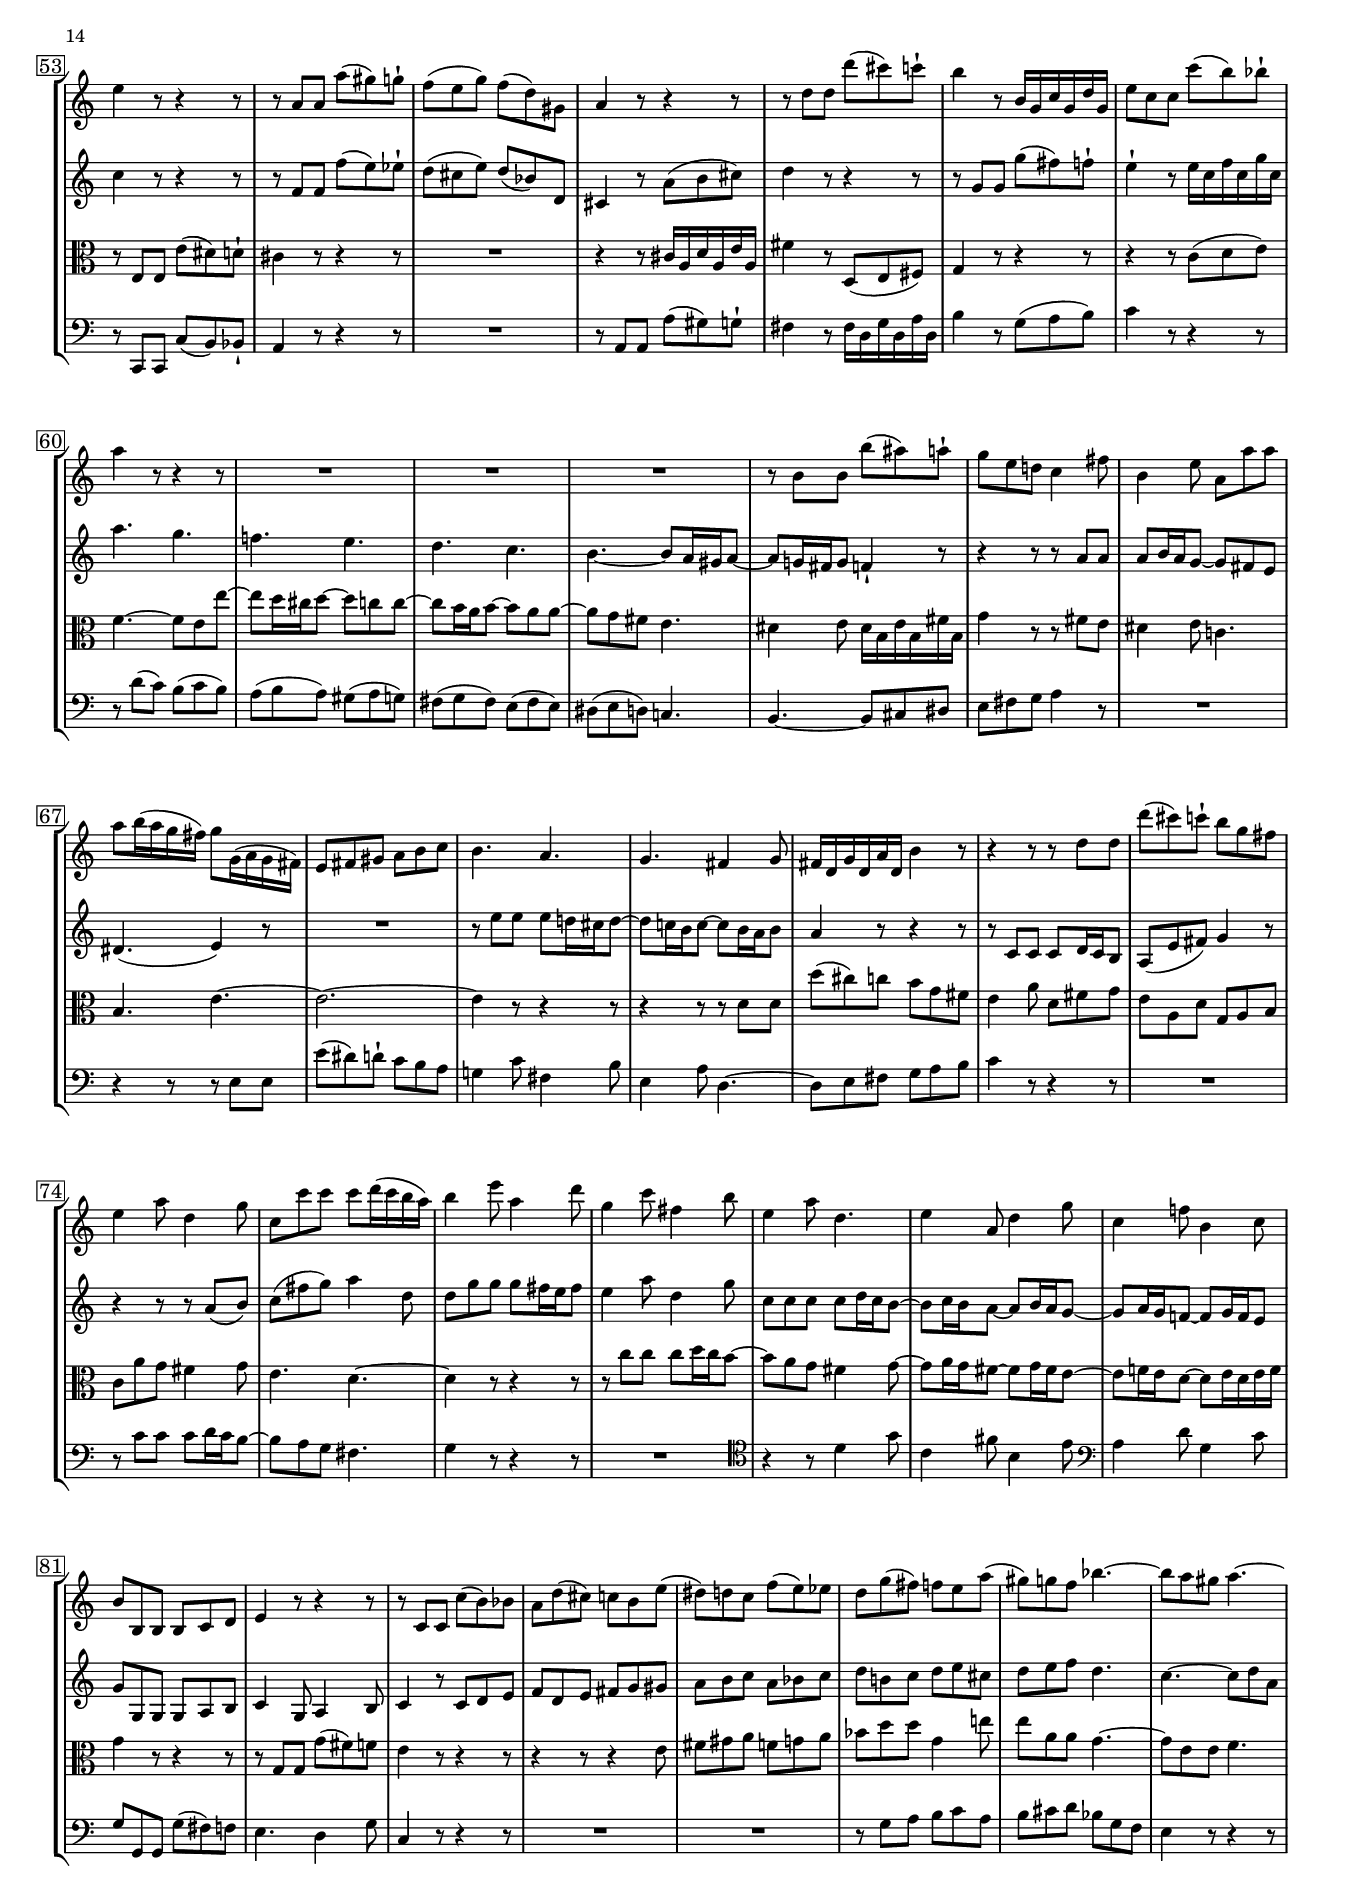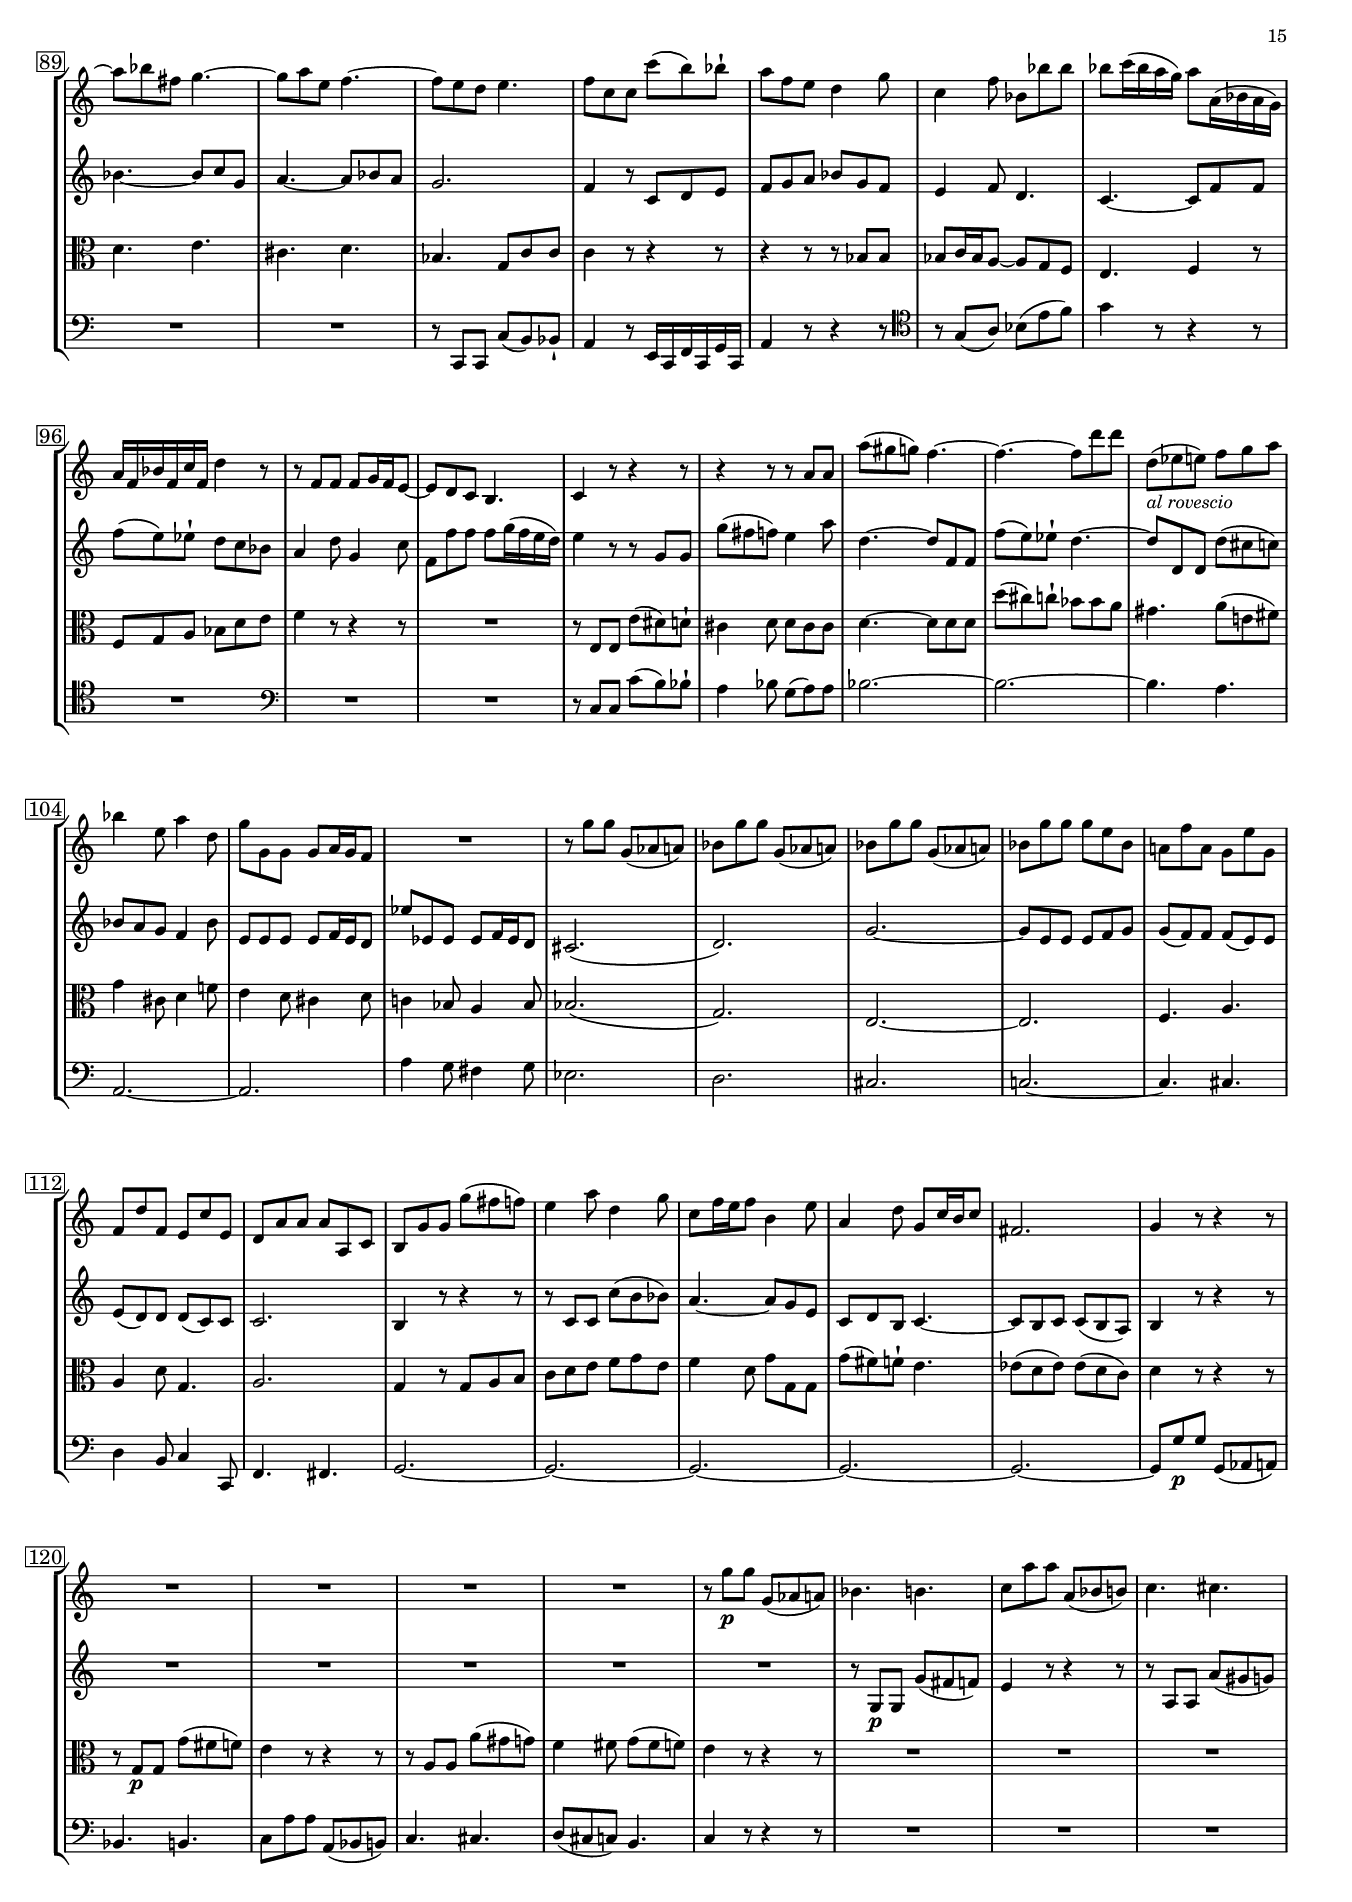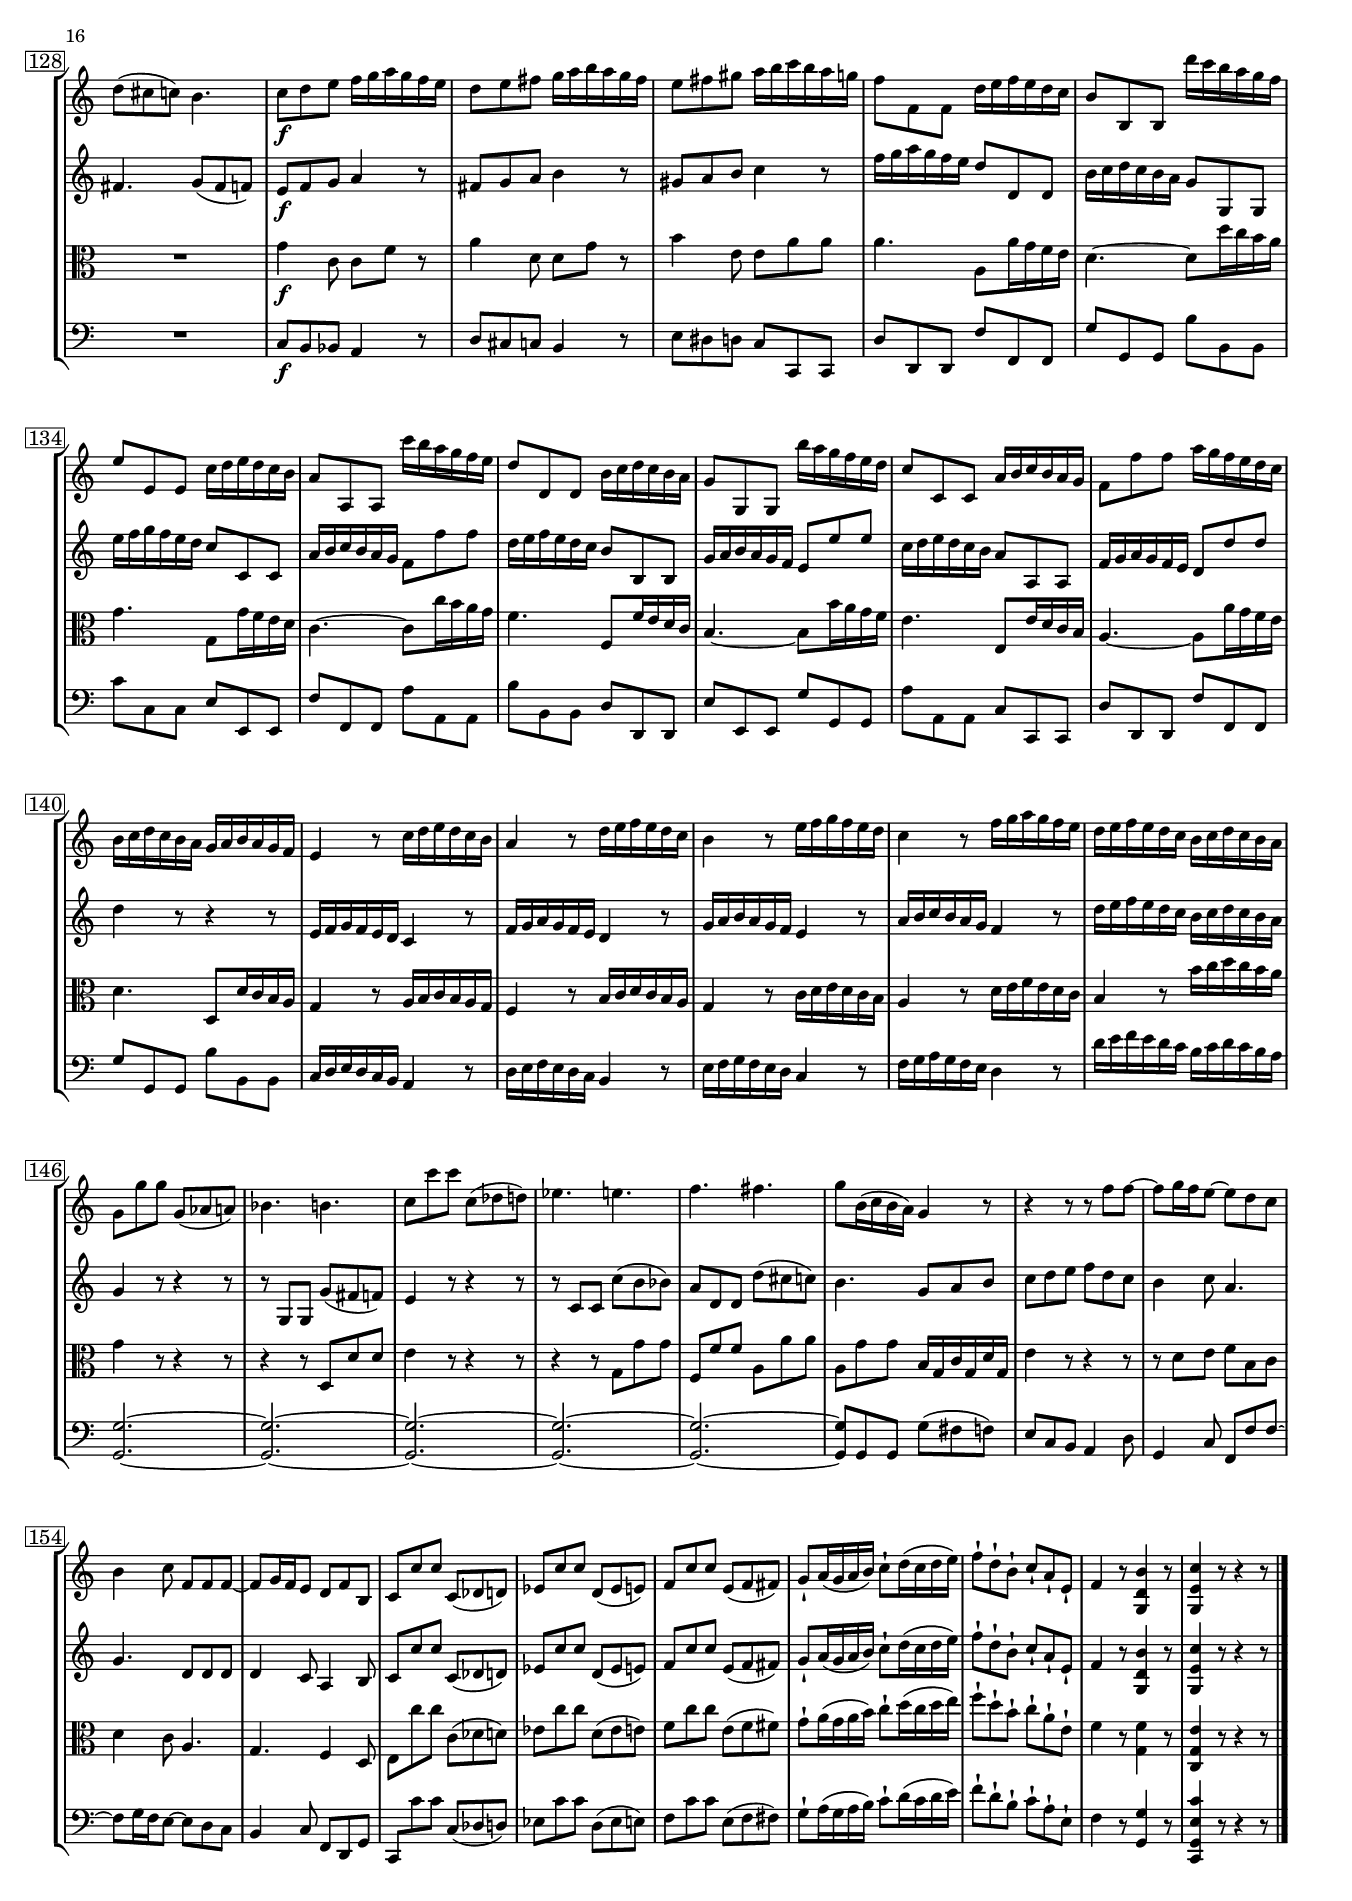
\version "2.24.1"

\paper {
  % min-systems-per-page = 4
%   max-systems-per-page = 5
  systems-per-page = 5
}

\header {
  pdftitle = "Haydn - String Quartet Op. 20, No. 2 - Score"
}

markingsI = { }
markingsII = { }
markingsIII = { }
markingsIV = { }


overridesI = { }
overridesII = {
  s1 * 62 % \noBreak
  s1 % \noBreak
  \newSpacingSection
  \once \override Score.SpacingSpanner.spacing-increment = #-2
  s1 
  \once \override Staff.BarLine.allow-span-bar = ##f
  \once \override Score.BarLine.stencil = ##f
  \revert Score.BarLine.stencil
}

overridesIII = { }

overridesIV = { }

scoreBreaksI = {
  s8
  s1 * 46
  s2. s8 \break
}

scoreBreaksII = {
  s1 * 3 \noBreak
  s1 \break
  s1 * 3 \break
  s1 \noBreak
  s1 \noBreak
  s1 \noBreak
  % 11
  s1 * 7
  s1 \noBreak
  s1 \noBreak
  s1 \noBreak
  s1
  s1 \noBreak
  s1 \noBreak
  s1 \noBreak
  
}

scoreBreaksIII = { }

scoreBreaksIV = { }

\version "2.24.1"

% \include "gonville-default.ily"

\paper {
  #(set-paper-size "c4")
  % page-breaking = #ly:page-turn-breaking
  % first-page-number = 2
  % page-breaking = #ly:minimal-breaking
  page-breaking = #ly:optimal-breaking
  % system-system-spacing = #'((basic-distance . 0.1) (padding . 0))
  % ragged-last-bottom = ##f
  % ragged-bottom = ##f
}



globalSettings = { 
  % \override Score.BarNumber.break-visibility = #end-of-line-invisible
  % \set Score.barNumberVisibility = #(every-nth-bar-number-visible 5)
  \override Score.BarNumber.stencil = #(make-stencil-boxer 0.1 0.25 ly:text-interface::print)
  % \accidentalStyle modern
  \set baseMoment = #(ly:make-moment 1/8)
}

\header {
  title = \markup { \abs-fontsize #20 "String Quartet in C Major" } 
  subtitle = \markup {\abs-fontsize #16 "Op. 20, No. 2" }
  % opus = "Opus 20, No. 2"
  composer = \markup { \abs-fontsize #12 "Franz Joseph Haydn (1732-1809)" }
  date = "1772"
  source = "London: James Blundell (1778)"
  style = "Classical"
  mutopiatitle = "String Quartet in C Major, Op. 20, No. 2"
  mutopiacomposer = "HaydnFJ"
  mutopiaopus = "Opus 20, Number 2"
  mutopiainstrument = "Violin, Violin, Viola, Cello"
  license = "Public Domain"
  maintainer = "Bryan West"
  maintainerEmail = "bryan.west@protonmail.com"
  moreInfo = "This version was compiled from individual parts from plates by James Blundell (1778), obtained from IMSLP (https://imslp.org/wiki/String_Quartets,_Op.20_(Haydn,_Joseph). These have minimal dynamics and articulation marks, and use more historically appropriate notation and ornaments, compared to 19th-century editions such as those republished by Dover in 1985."
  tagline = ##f
}

\layout {
  \context {
    \Score
    \override DynamicTextSpanner.style = #'none
    \override TupletBracket.bracket-visibility = ##f
  }
}

headerI = ""
% headerI = \markup {
%   \fill-line {
%     \center-column { \raise #2 \bold \abs-fontsize #16 "I" } 
%   }
% }

headerII = ""
% headerII = \markup { 
%   \fill-line {
%     \center-column { \raise #2 \bold \abs-fontsize #16 "II" } 
%   }
% } % "Adagio"

headerIII = ""
% headerIII = \markup { 
%   \fill-line {
%     \center-column { \raise #2 \bold \abs-fontsize #16 "III" } 
%   }
% } % "Allegretto"
headerIV = ""
% headerIV = \markup { 
%       \fill-line {
%         \center-column { 
%           \raise #4 {
%             \bold \abs-fontsize #16 "IV"
%             \bold \abs-fontsize #12 "Fuga a quattro soggetti"
%           }
%       }
%     }
% }

timeI = { \time 4/4 \partial 8 }
timeII = \time 4/4
timeIII = \time 3/4
timeIV = \time 6/8

finalFermata = \mark \markup { \musicglyph #"scripts.ufermata" } 

repeatChord = #(define-music-function (parser location chord repeats) (ly:music? integer?)
  #{
    \repeat unfold $repeats $chord
  #})

staccato = \markup { \italic staccato }
legato = \markup { \italic legato }

tupletNum = \revert TupletNumber.stencil

noTupletNum = \override TupletNumber.stencil = ##f

tupletBracket = \override TupletBracket.bracket-visibility = ##t

noTupletBracket = \override TupletBracket.bracket-visibility = ##f

fz = #(make-dynamic-script "fz")

dolce = \markup { \italic "dolce" }

simile = \markup { \italic "simile" }

sempreSottoVoce = \markup { \italic "sempre sotto voce" }

\include "./parts/i-global.ily"
\version "2.24.1"
violinIFirstMov = \relative c'' {
  \clef treble
  \set baseMoment = #(ly:make-moment 1/8)
  \noTupletBracket
  \tupletUp
  \repeat volta 2 {
    %%%%% HENLE EDITS 1-38
    r8
    | R1 * 5 
    | r2 r4 r8 d
    | g2 a4.( b16 c) 
    | b8 d d d d8.( b16) d( b d b) 
    | d8.( b16) d( b d b) \grace d16 c8 b4 a8 
    % 10
    | g4( b c) e,8( \grace g32 fis16 e32 fis) 
    % \set subdivideBeams = ##t
    | g4 b8.\trill a32 b c4 \tuplet 6/4 4 { e,16 fis g fis g a } 
    % \set subdivideBeams = ##f
    | g1 ~
    | g\trill ~
    | g4 g,8.\f g16 g4 r 
    | r8 c,-! e-! a-! f-! d-! g-! g,-!
    | c r bes''4( a) f8.\trill e32 f
    | e4 bes'( a) f8.\trill e32 f
    | e16-! c-! e-! g-! c g e' c g' e c g c g e c
    | g,8 f''4 e8 \grace a,8 a'4. g32( f e d) 
    % 20
    | cis8( d e f) c4 ~ c8. d32 c
    | b4 r8 d g( fis e d) 
    | c4 ~ c16 d32( e fis g a b) c8( a fis c)
    | b4 e ~ e8 cis d8. e32 fis
    | g4 fis16( e d c!) c( b ais b) b8. c32 d
    | e4. \grace d16 c8 a8 c' \grace b16 a8 g8 
    % \set subdivideBeams = ##t
    | g4( \tuplet 6/4 4 { fis16-.)( d e fis e d) \noTupletNum a' d, e fis e d c' d, e fis e d }
    % \set subdivideBeams = ##f
    | e'4.( d16 c) b8 g'( \appoggiatura fis16 e8 \appoggiatura d16 cis8) 
    | cis4( d-!) r8 c,,!4(\p b8) 
    % \set subdivideBeams = ##t
    | r e-! r fis-! g4 \tupletNum \tuplet 6/4 4 { r16 b'([\f c d c b)] }
    % 30
    | e4 \tuplet 6/4 4 { r16 a,([ b c b a)] } d4 \noTupletNum \tuplet 6/4 4 { r16 g,([ a b a g)] }
    | c4 \tuplet 6/4 4 { r16 a([ b c b a)] } \tuplet 3/2 8 { b d, d d'[ d, d] c' d, d b'[ d, d] }
    | \tuplet 3/2 8 { a'16 d, d d' d, d c' d, d b' d, d a' d, d d' d, d c' d, d b' d, d }
    % \set subdivideBeams = ##f
    | a'4 r8 d,, e( e' d c) 
    | b4. c8 d( d' c b) 
    | a4. b8 c( d e d16 c) 
    | b8 g'( \grace fis16 e8 \grace d16 cis8) cis4( d) 
    | d,,16(\fz fis a c!) d( fis a c) c8( a fis) ees 
    | ees4( d) d2\p
    %%%%% END HENLE EDITS
    | d1
    % 40
    | ees8. d16 ees( d ees d) ees8( g bes g) 
    | ees8. d16 ees( d ees d) ees8( bes' g ees) 
    | cis8 cis4 cis cis cis8 
    | d4.( e!16 c!) b4 r8 \grace b16 a8 
    | g4 r8 \grace d'16 c8 b4 r8 g'16(\pp e) 
    | d4.( e16 c) b4 r8 \grace b16 a8( 
    | g4) r8 \grace d'16 c8( b4) r8 \appoggiatura d'16 c8( 
    | b4) r8 \grace d,16 c8( b4-!) r8
  } \allowPageTurn
  \repeat volta 2 {
    r8
    | R1
    | a4.\f cis16 e a8 cis e g
    % 50
    | f4 r r2 
    | d,4. fis16 a d8( a fis' e)
    | dis4 r r2 
    | e,4. g16 b e8( b g' f) 
    | e4 r r2
    | c,4. e16 g c8( g e' d) 
    | cis4 r r2
    %%%%% HENLE EDITS 57-end
    | d,4. f!16 a d8( a f' ees) 
    | d4 r r2
    | d,4. f16 d b'8 d f gis,,,
    % 60
    | a4. cis16 e a4 r
    | r d2( cis4) 
    | d8 d,-! f-! a,-! bes g c c' 
    | a'2( b4. c16 d) 
    | c8 e e e e8.( c16) e( c e c) 
    | e8.( cis16) e( cis e cis) e8(\fz cis ais g!) 
    | e8.( dis16) e(_\markup { \italic "calando" } dis e dis) e8 e e e
    | e1 
    | dis
    | e
    % 70
    | fis
    | e2 e,4 r8 e\f 
    | f( f' e d!) c4. d8 
    | e( c' b a) gis( d' c b) 
    | e4. c16 a bes4 r8 gis 
    | a4 r8 a16(\mf f) e4. f16( d) 
    | c4 r8 \grace c16 b8 a4 r8 \grace g'16 f8\p
    | e4 r8 \grace e16 d8 c8. b16 c( b c b) 
    | c4( cis)\fz d8. cis16 d( cis d cis)
  
    | d8( e f fis) g( f e a) 
    % 80
    | c,4.( d16 c) b4-! r 
    | R1 
    | r2 r8 g'8 g g
    | g8.( e16) g( e g e) bes'2 ~ 
    
    | bes16( g e c bes g e bes) a8 a''( \grace g16 f8 \grace e16 d8) 
    % \set subdivideBeams = ##t
    | c4( \tupletNum \tuplet 6/4 4 { \once \slurDown b!16)( g a b a g) \noTupletNum d'16 g, a b a g f' g, a b a g } 
    % \slurNeutral
    % \set subdivideBeams = ##f
    | d''4. f,8 e c'( \grace b16 a8 \grace g16 fis8) 
    | fis4( g) r8 f,4(\p e8) 
    % \set subdivideBeams = ##t
    | r8 a r b, c4 \tupletNum \tuplet 6/4 4 { r16 e'(\f f g f e) } \noTupletNum
    | a4 \tuplet 6/4 4 { r16 d, e f e d } g4 \tuplet 6/4 4 { r16 c, d e d c } 
    % 90
    | f4 \tuplet 6/4 4 { r16 d e f e d e g, g g' g, g f' g, g e' g, g }
    | \tuplet 6/4 4 { d'16 g, g g' g, g f' g, g e' g, g d' g, g g' g, g f' g, g e' g, g }
    % \set subdivideBeams = ##f
    | d'4 r8 g,, a( a' g f)
    | e4. f8 g( g' f e) 
    | d4. e8 f( g a g16 f) 
    | e8 c'( \grace b16 a8 \grace g16 fis8) fis4( g) 
    | f!4.\p ees8 d c b c16 d
    | aes4 g g2 
    | g1
    | aes8. g16 aes( g aes g) aes8( c ees c) 
    % 100
    | aes8. g16 aes( g aes g) aes8( ees' c aes) 
    | fis8 fis4 fis fis fis8 
    | g4.( a!16 f!) e4-! r8 \grace e16 d8 
    | c4 r8 \grace g'16 f8 e4 r8 c'16(\pp a) 
    | g4.( a16 f) e4-! r8 \grace e16 d8( 
    | c4) r8 \grace g'16 f8( e8-!) \grace b'16 a8( g8-!) \grace g'16 f8( 
    | e8-!) \grace e16 d8( c8-!) \grace g16 f8( e4-!) r8 \fine
  }
}

\version "2.24.1"
violinIIFirstMov = \relative c' {
  \clef treble
  % \noTupletBracket
  \set baseMoment = #(ly:make-moment 1/8)
  \tupletUp
  \repeat volta 2 {
    r8
    | r4 c2( b4)
    | c8 e e e e8.( c16) e( c e c)
    | e8.( c16) e( c e c) \grace e16 d8 c4 b8 
    | c4( g a) f'8( d)
    | e4( bes a) f'8( d) 
    | c4 r r2 
    | r4 g''2( fis4) 
    | g8 b b b b8.( g16) b( g b g)
    | b8.( g16) b( g b g) \grace b16 a8 g4 fis8 
    % 10
    | g4( d e) c8( a) 
    | b( d f! d) e4 c 
    | b8 g'( fis e) d( e d c)
    | b( e d c) b( c a fis) 
    | g4 b,8. b16 b4 r8 g'8 
    | c2 d4.( e16 f) 
    | e2( f4) a, 
    | g( e f a) 
    | g r r2 
    | r8 d'4 c8 a4 ~ a8 r 
    % 20
    | bes8( a g f) e2( 
    | d4) r8 b'!8 e( d c b)
    | a4 ~ a16 b32( c d e fis g) a8( fis c a) 
    | b8-! b-! b-! b-! a2:8_\simile
    | g: fis:
    | e8 b' c4 ~ c8 e \grace d16 c8 c 
    % \set subdivideBeams = ##t
    | c4 ~ c8 r \tuplet 6/4 4 { a'16( fis g a g fis) \noTupletNum a fis g a g fis }
    | c'4.(b16 a) g8( d e) e 
    | e4( d) r8 a,4(\p g8)
    | r c-! r a-! g4 \tupletNum \tuplet 6/4 4 { r16 g''(\f a b a g) }
    % 30
    | c4 \tuplet 6/4 4 { r16 fis, g a g fis } b4 \noTupletNum \tuplet 6/4 4 { r16 e, fis g fis e } 
    | a4 \tuplet 6/4 4 { r16 fis g a g fis } g8 b,( a g)
    % \set subdivideBeams = ##f
    | fis b( a g) fis b( a g)
    | fis4 r8 b,8 c( c' b a) 
    | g4. a8 b( b' a g) 
    | fis4.( g8 a b) c8[ \grace b16 a8] 
    | g8( d e) e e4( d) 
    | c1 ~ 
    | c2 ~ c8\p c c c
    | bes1 ~ 
    % 40
    | bes8 bes bes bes bes2:8
    | bes2: bes2:
    | bes8. a16 bes( a bes a) bes8 bes( a g)
    | g2 ~ g8 r r c,
    | b4 r8 fis'8 g4 r8 e'16(\pp c) 
    | b4.( c16 a) g4 r8 c,8(\pp 
    | b4) r r8 \grace fis''16 e8( d4) 
    | r8 \grace b'16 a8( g4-!) r4 r8
  } 
  \repeat volta 2 {
    d,8\f
    | \repeat unfold 2 { g,16 g' bes g g' g, bes g }
    | \repeat unfold 2 { cis,16 g' a g a' g, a g }
    % 50
    | \repeat unfold 2 { d f a f f' f, a f }
    | c! fis a fis fis' fis, a fis c fis a fis fis' fis, a fis
    | \repeat unfold 2 { b, fis' a fis fis' fis, a fis }
    | b, e g e e' e, g e b e g e e' g, d' g, 
    | c, e g e e' e, g e c e g e e' e, g e 
    | \repeat unfold 2 { bes e g e e' e, g e } 
    | \repeat unfold 2 { a, e' g e e' e, g e }
    | a, d f d d' d, f d a d f d d' f, c' f,
    | bes, d f d d' d, f d bes d f d d' d, f d 
    | gis, d' f d b'! d, f d gis, d' f d b' d, f d 
    % 60
    | a cis e cis cis' cis, e cis a4 r
    | r8 d-! f-! d-! g e a a 
    | f'2( g4. a16 bes) 
    | a2.( gis4) 
    | a8 c c c c8. a16 c( a c a)
    | cis8. a16 cis( a cis a) cis8(\fz ais g! e) 
    | cis1 ~ 
    | cis
    | c!8.( b16) c( b c b) c8 c c c
    | c8.( b16) c( b c b) c8 c c c
    % 70
    | c8.( b16) c( b c b) c8( b d c) 
    | b( e d c) b4 r8 c,8\f 
    | d( d' c b) a4. b8
    | c8( e d c) b( f' e d) 
    | e a, a a f4 r8 d' 
    | c4 r8 f16(\mf d) c4. d16( b) 
    | a4 r8 d,8 c4 r8 d'\p 
    | c4 r8 gis8 a8. gis16 a( gis a gis) 
    | a4( bes)\fz a8.( bes16) a( bes a bes) 
    | a4. ees'8 d( b c a) 
    % 80
    | e!2( d4) r 
    | r4 c2( b4) 
    | c8 e e e e8.( c16) e( c e c) 
    | e2 ~ e8. c16 e( c e c) 
    | e4( g c,) a'
    % \set subdivideBeams = ##t
    | d,4 ~ d8 r \tuplet 6/4 4 { \tupletNum d'16( b c d c b) \noTupletNum d b c d c b }
    | f'4. d8 c( g a) a 
    | a4( g) r8 d4(\p c8) 
    | r8 f r d c4 r 
    | \tuplet 6/4 4 { \tupletNum r16 a'(\f b c b a) } d4-! \tuplet 6/4 4 { \noTupletNum r16 g, a b a g } c4-!
    % 90
    | \tuplet 6/4 4 { r16 f, g a g f } b4-! r8 e( d c) 
    % \set subdivideBeams = ##t
    | b8 e( d c) b e,( d c) 
    | b4 r r r8 b
    | c8( c b a) g4. a8
    | b8 b'4 c8 d( e f d) 
    | c8( g a) a a4( g) 
    | aes2\p ~ aes8 g f[ f]
    | f2 ~ f8 f f f 
    | ees1 ~ 
    | ees8 ees ees ees ees2:8
    % 100
    | ees2: ees2: 
    | ees8. d16 ees( d ees d) ees8-! ees( d c) 
    | c2 ~ c4-! r8 b8 
    | c4 r8 b8 c4 r8 a'16(\pp f)
    | e4.( f16 d) c4-! r8 b8 
    | c4 r8 b-! c-! f-! e-! b'-! 
    | c-! f,-! e-! b-! c4 r8 \fine
  }
}

\version "2.24.1"
violaFirstMov = \relative c {
  \clef alto
  \set baseMoment = #(ly:make-moment 1/8)
  \noTupletBracket
  \tupletUp
  \repeat volta 2 {
    r8
    | r c-! e-! a-! f-! d-! g-! g-!
    | c, c e g c c, r4 
    | c'8 c, r c f4-! g-!
    | c,8 c c c c c c c
    | \repeat unfold 8 c8
    | c8 c' b g c b a d 
    | g, g b e c a d d 
    | g, g b d g g, r4 
    | g'8 g, r g c4-! d-! 
    % 10
    | g,2:8 g:
    | g: g: 
    | g8 e''( d c) b( c b a)
    | g( c b a) g( e c a) 
    | b4 g8. g16 g4 r 
    | r4 c'2( b4) 
    | c( g f4. d8)
    | e4( g,) f8 f'4 d8
    | e4 r r2
    | r4 g d ~ d8 r 
    % 20 
    | g8( f e d) g2
    | g,4 r r r8 b 
    | c( b a g) fis4. a'8 
    | g4 r r8 a d d, 
    | r8 b' c4 r2
    | r8 gis a a a2 ~
    | a4 ~ a8 r r2
    % \set subdivideBeams = ##t
    | \tuplet 6/4 4 { r16 fis(\f g a g fis) \noTupletNum a g fis a g fis } b2(
    | bes4 a) r8 fis,4(\p g8)
    | r8 g-! r c-! b4 r 
    % 30
    | \tuplet 6/4 4 { r16 e(\f fis g fis e) } a4 \tuplet 6/4 4 { r16 d, e fis e d } g4 
    | \tuplet 6/4 4 { r16 c, d e d c } fis4 r8 d,8 \tuplet 6/4 4 { fis16( a d) g,( b d) }
    | \repeat unfold 2 { d,8 d \tuplet 6/4 4 { fis16 a d g, b d } }
    % \set subdivideBeams = ##f
    | d,4 r r r8 fis
    | g8( g fis e) d4. e8 
    | fis8( fis' e d) c( b a a') 
    | b2( bes4)( a) 
    | a1\fz ~ 
    | a2 ~ a8\p a a a
    | g1 ~ 
    % 40
    | g8 g g g g2:8 % g(-. g-. g-. g-.)
    | g: g: % \repeat unfold 2 { g8(-. g-. g-. g-.) } 
    | g8. fis16 g( fis g fis) g8 g( a bes) 
    | b4.( c16 a) g4 r8 fis,8
    | g4 r r2
    | r2 r4 r8 fis(\pp
    | g4) r8 fis( g) c( b) fis'( 
    | g) c( b-!) fis( g4-!) r8
  } 
  \repeat volta 2 {
    r8
    | bes,2:8\f bes: % bes,8\f \repeat unfold 7 bes8
    | a8 cis cis cis cis2:8
    % 50
    | d: d: % \repeat unfold 8 d8
    | c!: c: % \repeat unfold 7 c8
    | b: b: % \repeat unfold 8 b8
    | b: b: % \repeat unfold 8 b8
    | c: c: % \repeat unfold 8 c8
    | bes: bes: % \repeat unfold 8 bes8
    | a: a: % \repeat unfold 8 a8
    | a: a: % \repeat unfold 8 a8
    | bes: bes: % \repeat unfold 8 bes8
    | gis: gis: % \repeat unfold 8 gis8
    % 60
    | a8 a a a a4 r8 a'
    | d2 e4.( f16 g) 
    | f2.( e4) 
    | f2.( e4)
    | e4 r r8 a, a a
    | a a, a a ais(\fz cis e g) 
    | ais1 ~ 
    % 70
    | ais
    | a!8.( gis16) a( gis a gis) a8 a a a
    | a8.( gis16) a( gis a gis) a8 a a a
    | a8.( gis16) a( gis a gis) a8( gis b a)
    | gis( c b a) gis4 r
    | r4 r8 gis,8\f a( a' g! f) 
    | e( c d e) f( d e f) 
    | e4 c' bes r8 b 
    | a4 r r2
    | r4 r8 gis,8\p a4 r 
    | R1
    | r4 g'\fz a8.( g16) a( g a g) 
    | a8( g f a) g( d' c) c 
    % 80
    | g2 g,4 r 
    | r8 c,-! e-! a-! f d g g
    | c, c e g c c, r4 
    | c'8 c, r4 r8 <c' c,> \repeatChord <c c,>8 2 
    | <c c,>2 ~ c8 f d d 
    | d4 ~ d8 r r2
    % \set subdivideBeams = ##t
    | \tupletNum \tuplet 6/4 4 { r16 b(\mf c d c b) \noTupletNum d c b d c b } e2(
    | ees4)( d) r8 b4(\p c8) 
    | r8 c r f, e4 r 
    | \tuplet 6/4 4 { r16 f'(\f g a g f) } b4-! \tuplet 6/4 4 { r16 e, f g f e } a4-! 
    | \tuplet 6/4 4 { r16 d, e f e d } g4-! r8 g, \tuplet 6/4 4 { g16 b d g, c e }
    | \repeat unfold 2 { g,8 g \tuplet 6/4 4 { g16 b d g, c e } }
    | g,4 r8 e f( f' e d) 
    | c4. d8 e( e' d c) 
    | b b a g f e d d 
    | e2( ees4)( d) 
    | d4.(\p ees8 f ees) d[ d] 
    | d2 ~ d8 d d d
    | c1 ~ 
    | c8 c c c c2:8 % c(-. c-. c-. c-.)
    % 100
    | c: c: % \repeat unfold 2 { c8(-. c-. c-. c-.) }
    | c8. b16 c( b c b) c8-! c( d ees) 
    | e4.( f16 d) c4-! r8 f,8 
    | e4 r r2
    | r2 r4 r8 f\pp 
    | e4 r r2 
    | r4 r8 d c4 r8 \fine
  }
}

\version "2.24.1"
celloFirstMov = \relative c' {
  \clef bass
  \set baseMoment = #(ly:make-moment 1/8)
  \repeat volta 2 {
    g8
    | c2  d4.( e16 f) 
    \clef tenor
    | e8 g g g g8.( e16) g( e g e) 
    | g8.( e16) g( e g e) \grace g16 f8 e4 d8 
    | c4( e f) a,8( b) 
    % \set subdivideBeams = ##t
    | c4( e f) \tuplet 6/4 4 { a,16 b c b c d }
    % \set subdivideBeams = ##f
    | c4 d8.\trill c32 d e4 fis8.\trill e32 fis
    | g4 r r2
    % 8
    | R1 * 4
    \clef bass
    | g,,4 r r2
    | g4 r r2 
    | g4 g8. g16 g4 r 
    | R1
    | r16 c, e g c e g c r c,, f a c f a( b) 
    | c c,, e g c e g c r c,, f a c f a( b) 
    | c4 r r2
    | r4 b8 c f,4 ~ f8 r 
    % 20
    | r2 g
    | g,4 r r r8 g'
    | a( g fis e) d4. fis'8 
    | g(-! g-! g-! g-!) fis2:8_\simile
    | e: d:
    | c1 
    | d4 ~ d8 r r2 
    % \set subdivideBeams = ##t
    \clef tenor
    | \tuplet 6/4 4 {r16 d( e fis e d) \noTupletNum fis e d fis e d } g2 ~
    | g4( fis) \clef bass d,,(\p e) 
    | c4 r8 d-! e4 r
    % 30
    | \tupletNum \tuplet 6/4 4 { r16 c''(\f d e d c) } fis4 \noTupletNum \tuplet 6/4 4 { r16 b, c d c b } e4 
    | \tuplet 6/4 4 { r16 a, b c b a } d4 r2 
    % \set subdivideBeams = ##f
    | d,,4 r d r 
    | d r r r8 d
    | e( e' d c) b4.( c8) 
    | d( d' c b) a( g fis fis') 
    | g2 ~ g4( fis)
    | fis1\fz ~
    | fis2 ~ fis8\p fis fis fis 
    | g8.( fis16) g( fis g fis) g8 g f f 
    % 40
    | ees2:8 ees2:8
    | ees2:8 ees2:8
    | ees1
    | d2 ~ d8 r r d,
    | g4 r r2 
    | r2 r4 r8 d,\pp 
    | g4 r r2 
    | r4 r8 d' g,4 r8
  } 
  % \break
  \repeat volta 2 {
    r8 
    | g'4.\f bes16 d g8 f e d 
    | cis4 r r2
    % 50
    | d,,4. f16 a d8 f a d 
    | fis4 r r2 
    | b,,4. dis16 fis b8 dis fis a
    | g4 r r2 
    | c,,,4. e16 g c8 e g c
    | e4 r r2 
    | a,,4. cis16 e a8 cis e g 
    | f4 r r2 
    | bes,,4. d16 f bes8 d f a, 
    | gis4 r r2 
    % 60
    | a,4. cis16 e a4 r 
    | R1 * 2 
    | r8 f-! a-! c,-! d b e e 
    | a,4 r r8 a' a a 
    | g g g g fis(\fz ais cis e) 
    | fis1 ~
    | fis8. eis16 fis( eis fis eis) fis8 fis fis fis 
    | fis1 
    | e
    % 70
    | dis
    | e2. r4
    | r4 r8 e,\f f( f' e d) 
    | c( a b c) d( b c d) 
    | c2 d4 r8 e 
    | f4 r r2 
    | r4 r8 e,\p a,4 r 
    | R1 
    | r4 \clef tenor e''\fz f8.( g16) f( g f g)
    | f8 \clef bass cis( d c) b( g a f)
    % 80
    | g2 g,4 \clef tenor r8 g'
    | c2 d4.( e16 f) 
    | e8 g g g g8.( e16) g( e g e) 
    | g2 ~ g8. e16 g( e g e) 
    | g4 \clef bass e, f4. fis8 
    | g4 ~ g8 r r2
    % \set subdivideBeams = ##t
    | \tupletNum \tuplet 6/4 4 { r16 g( a b a g) \noTupletNum b a g b a g } c2 ~ 
    | c4 b g,(\p a)
    % \set subdivideBeams = ##t
    | f4 r8 g c4 \tupletNum \tuplet 6/4 4 { r16 c'(\f d e d c) } 
    | f4-! \noTupletNum \tuplet 6/4 4 { r16 b, c d c b } e4-! \tuplet 6/4 4 { r16 a, b c b a } 
    % 90
    | d4-! \tuplet 6/4 4 { r16 b c d c b } c4-! r 
    % \set subdivideBeams = ##f
    | g, r g r
    | g r r r8 g 
    | a( a' g f) e4. f8
    | g g' f e d c b4 
    | c2 ~ c4 b
    | b1\p ~ 
    | b2 ~ b8 b b b
    | c8. b16 c( b c b) c8 c bes bes
    | aes2:8 aes:
    % 100
    | aes: aes: 
    | aes1
    | g2 ~ g4-! r8 g, 
    | c4 r r2
    | r2 r4 r8 g\pp
    | c4 r r2
    | r4 r8 g c,4 r8 \fine
  }
}


\include "./parts/ii-global.ily"
\version "2.24.1"
violinISecondMov = \relative c' {
  \clef treble
  \set baseMoment = #(ly:make-moment 1/8)
  \section
  \sectionLabel "Capriccio"
  | c4 ees b8-! g'-! r b
  | c8. bes!16 aes8.\trill g32 aes bes8 bes, r bes' 
  | g8.\trill f32 g aes8 aes,16. aes'32 f8.\trill ees32 f g8 g,16. f'32 
  | ees16. d32 c16. bes32 aes8.\trill g32 aes g8 g' r4
  | g16(-.\p g-. g-. g-.) g(-. g-. g-. g-.) g4:16_\simile g:
  % | g16(-.\p g-. g-. g-.) g(-. g-. g-. g-.) g_\markup {\small \italic "simile" } \repeat unfold 7 g16
  | g: f: f: f:
  % | g g g g \repeat unfold 12 f16
  | ees: ees: d: d:
  % | ees\cresc \repeat unfold 7 ees16 \repeat unfold 8 d16
  | ees16.-!\f ees32-! e16.-! e32-! f8-! r f16.-! f32-! g16.-! g32-! aes8-! r16 aes,-. 
  | c-.(\mf f-. aes-. c-.) f-.( aes-. c-. bes-.) aes(\p g f e) g( f aes g)
  % 10
  | f( ees! d c) bes( aes g f) ees16.-!\f ees32-! aes16.-! aes32-! g8-! r 
  | g16.-! g32-! bes16.-! bes32-! ees8-! r16 aes,,-._\markup {\italic "sotto voce" } c-.( ees-. aes-. c-.) ees-.( aes-. c-. bes-.) 
  | aes( g f ees) des( c ees des) f( ees des c) bes( aes g bes) 
  | aes( c bes aes) g( f ees des) c( ees des f) ees( des c bes)
  | a-!\f c-! ees-! ges-! a-! c-! ees-! c-! ges'( ees) c'( a) ees'-! ees-! ees-! ees-! 
  | ees8 r r16 ees(-.\pp ees-. ees-.) ees8 r r16 ees(-. ees-. ees-.) 
  | ees4 ~ ees16 des c bes a ges'(-. ges-. ges-. ges-. ges-. ges-. ges-.) 
  | ges4 ~ ges16 f32( ees des[ c bes a)] bes16. des32 des16. des32 des8 r 
  % \set subdivideBeams = ##t
  | \tuplet 3/2 8 { bes,,16-!\f des-! f-! bes[-! des-! c-!] } \tuplet 6/4 4 { bes-! c-! bes-! aes-! g-! f-! } e16. <bes'' c,>32 <bes c,>16. <bes c,>32 <bes c,>8 r
  | r8 aes(\p g f) e( bes' aes g)
  % 20
  | f16( e g f) aes( g f ees) d( c ees d) f( ees d c) 
  | b-!\f b,-! d-! f-! aes-! b-! d-! f-! aes4 ~ aes16 g32( f ees[ d c b)]
  | c16-! c,-! ees-! g-! c-! g-! ees'-! c-! \tuplet 6/4 4 { g'16-! f-! ees-! d-! c-! b-! } c32-! d-! ees-! d-! c-![ bes-! a-! g-!]
  | fis16-! a,-! c-! ees-! fis-! a-! c-! ees-! ees4. d8 
  | fis16. fis32 g16. g32 a16. a32 bes16. bes32 c16. ees32 ees16. ees32 ees8 r 
  | r16. ees32\p ees16. ees32 ees8 r r16. d,32\pp d16. d32 d8 r
  | d16(-. d-. d-. d-.) d4:16_\simile d2:
  % | d16(-. d-. d-. d-.) d_\markup {\small \italic "simile" } \repeat unfold 11 d16
  | d4: c: c: c:
  % | d d d d \repeat unfold 12 c16 
  | bes:\cresc bes: a: a:
  %%%%%
  % | bes\cresc \repeat unfold 7 bes16 \repeat unfold 8 a16
  | g16.-!\f g32-! a16.-! a32-! bes8-! r bes16.-! bes32-! b16.-! b32-! c16.-! c32-! d16.-! d32-! 
  % 30
  | ees8-! c'32(\p d ees d) c8 r r c32( d ees d) c8 r
  | r c32( d ees d) c8 r r4 r8 c32( ees fis ees) 
  | c32([ ees fis ees)] c32( ees fis ees) c8 r r4 r16. ees,,32\pp ees16. ees32 
  | d8 r g r16. g32 g4 r 
  | bes2\p^\markup { \italic \large "cantabile" } g'4( f8 ees) 
  | d4 d8.(\trill ees32 f) ees4 r 
  | c'2 bes8 g' \grace f16 ees8 \grace d16 c8
  | \slashedGrace bes4 aes2\trill g4 r 
  | ees, g' f8( d) bes4 
  | ees8 ees' ~ ees16 d32( c bes[ a g f)] \grace ees8 d4 r 
  % 40
  | f4 \grace bes,8 bes'4 g4. \grace f16 ees8
  %%%%%
  | c4 ~ c16 c\haydnturn d bes \grace bes8 a4 r4 
  | d4( ees8 c) bes8.( c32 d) c8 r 
  | d4 \grace f16 ees8 \grace d16 c8 bes8.( c32 d) c8 r 
  | f4( bes) \grace a8 g4 f16( ees d c)
  | bes4( \grace d16 c8) r16. bes32 bes4-! r
  | bes'8 ~ bes32 f bes f bes8 ~ bes32 f bes f \repeat unfold 4 { bes32([fis bes fis)] }
  | \repeat unfold 2 { g32([ fis g fis)] } g8.\haydnturn a16 \noTupletNum \tuplet 3/2 8 { bes16[ fis g] bes b, c bes'![ fis g] bes cis, d }
  | \tuplet 3/2 8 { bes'16[ fis g] bes d, ees bes'[ d, ees] g b, c } \tuplet 6/4 4 { bes'! d, ees g b, c bes'! d, ees g b, c }
  | f,4 \once \tupletNum \tuplet 6/4 4 { e16( f a ees f a) e( f a ees f a) e( f a ees f ees') } |
  % 50
  | c2\trill bes4-! r 
  \tupletNum
  | des4\f ~ \tuplet 6/4 4 { des16 c bes aes g f } e8 r <bes'' c,> r16. <bes c,>32 
  \noTupletNum
  | <bes c,>8 r r4 \tuplet 6/4 4 { c,16(_\markup { \italic "sotto voce" } f aes) c(-. aes-. f-.) \noTupletNum c( f aes) c(-. aes-. f-.) }
  | \tuplet 6/4 4 { \repeat unfold 2 { c16( f aes) c(-. aes-. f-.) } c16( g' bes) c(-. bes-. g-.) c,( g' bes) c(-. bes-. g-.) }
  | \tuplet 6/4 4 { aes16 c bes aes g f e des\f c bes aes g f aes g f c' bes aes g f ees! d! c }
  | \tuplet 6/4 4 { bes16 d f aes bes d f ees d c bes aes g(_\markup { \italic "(sotto voce)" } bes ees) g(-. ees-. bes-.) g( bes ees) g(-. ees-. bes-.) }
  | \tuplet 6/4 4 { \repeat unfold 2 { g16( bes ees) g(-. ees-. bes-.) } \repeat unfold 2 { aes16( bes d) f(-. d-. bes-.) } }
  | \tuplet 6/4 4 { g16 bes' aes g f ees d c\f bes aes g f ees16(\p g bes) ees(-. bes-. g-.) ees16 g bes ees bes g }
  | \tuplet 6/4 4 { \repeat unfold 2 { des16( ees g) bes(-. g-. ees-.) } c e g bes c e g f e des c bes }
  | \tuplet 6/4 4 { aes16 c\f bes aes g f e des c bes aes g aes(\p c f) aes(-. f-. c-.) aes( c f) aes(-. f-. c-.) }
  % 60
  | \tuplet 6/4 4 { a16 c ees fis a c ees c a fis ees c b c d g, fis' g g, e' f g, d' ees }
  | \tuplet 6/4 4 { g,16 cis d g, d' ees g, cis d g, b c g\pp a b g ees' g g, d' f g, c ees }
  | \tuplet 6/4 4 { g,16 b d g, c ees g, b d g, a c g b d g, c ees g, b d g, c ees }
  \set subdivideBeams = ##f
  | g,8 r g'-! r16. g32 g4-! r\fermata |
  \jump "Siegue subito il Menuet"
  \section
  \key c \major
  \time 3/4
  \partial 8
  \newSpacingSection
  \once \override Score.SpacingSpanner.spacing-increment = #-2
  | s1 \once \override Score.BarLine.stencil = ##f
  \revert Score.BarLine.stencil
}

\version "2.24.1"
violinIISecondMov = \relative c' {
  \clef treble
  \set baseMoment = #(ly:make-moment 1/8)
  \section
  \sectionLabel "Capriccio"
  | c4 ees b8-! g'-! r b
  | c8. bes!16 aes8.\trill g32 aes bes8 bes, r bes' 
  | g8.\trill f32 g aes8 aes,16. aes'32 f8.\trill ees32 f g8 g,16. f'32 
  | ees16. d32 c16. bes32 aes8.\trill g32 aes g8 g' r4
  | ees16(-.\p ees-. ees-. ees-.) ees(-. ees-. ees-. ees-.) f2:16_\simile
  % | ees16(-.\p ees-. ees-. ees-.) ees(-. ees-. ees-. ees-.) f_\markup {\small \italic "simile" } f f f f f f f
  | ees2: d2:
  % | \repeat unfold 8 ees16 \repeat unfold 8 d16
  | d4: c: c: b:
  % | d\cresc d d d \repeat unfold 8 c16 b b b b 
  | c16.-!\f c32-! c16.-! c32-! c8-! r c16.-! c32-! c16.-! c32-! c8-! r 
  | R1
  % 10
  | r16 bes'(\p aes g) f( ees d c) bes16.-!\f bes32-! d16.-! d32-! ees8-! r 
  | ees16.-! ees32-! g16.-! g32-! aes8-! r r2 
  | R1 * 2 
  | a,16-.\f c-. ees-. ges-. a-. c-. ees-. r r2
  | r4 r16 ges(-.\pp ges-. ges-.) ges8 r r4 
  | R1
  | r16 a(-.\pp a-. a-.) a8 r r16. f32 f16. f32 f8 r 
  % \set subdivideBeams = ##t
  | \tuplet 3/2 8 { bes,,16-!\f des-! f-! bes[-! des-! c-!] } \tuplet 6/4 4 { bes-! c-! bes-! aes-! g-! f-! } e16. <g' c,>32 <g c,>16. <g c,>32 <g c,>8 r
  | r8 c,(\p bes aes) g( des' c bes) 
  % 20
  | aes16( g bes aes) c( bes aes g) f( ees g f) aes( g f ees) 
  | d-.\f b-! d-! f-! aes-! b,-! d-! f-! aes4 ~ aes16 g32( f ees[ d c b)]
  | c16-! c-! ees-! g-! c-! g-! ees'-! c-! \tuplet 6/4 4 { g'16-! f-! ees-! d-! c-! b-! } c32-! d-! ees-! d-! c-![ bes-! a-! g-!]
  | fis16-! a,-! c-! ees-! fis-! a-! c-! ees-! ees4. d8 
  | d16. d32 d16. d32 fis16. fis32 g16. g32 a16. c32 c16. c32 c8 r
  | r16. c32\p c16. c32 c8 r r16. c,32\pp c16. c32 c8 r
  | bes16(-. bes-. bes-. bes-.) bes4:16_\simile c2: 
  % | bes16(-. bes-. bes-. bes-.) bes_\markup {\small \italic "simile" } bes bes bes \repeat unfold 8 c16
  | bes4: bes: a: a:
  % | \repeat unfold 8 bes16 \repeat unfold 8 a16
  | a:\cresc g: g: fis:
  % | a16\cresc a a a \repeat unfold 8 g16 fis fis fis fis
  | g16.-!\f g32-! d16.-! d32-! d8-! r \repeat unfold 4 { g16.-! g32-! } 
  % 30
  | g4-! r16. ees32\p ees16. ees32 ees4 r16. ees32 ees16. ees32 
  | ees4 r16. ees32 ees16. ees32 ees4 r
  | r2 r4 r16. c32\pp c16. c32 
  | b8 r b r16. b32 b4 r 
  | r8 ees(\p g ees) r ees( f g)
  | r f( aes d,) r ees( g ees) 
  | r ees( aes aes,) g( ees' g ees)
  | r d( f d) r ees( g ees) 
  | r g( bes ees,) r f( d bes)
  | r g'( a c) r f,( bes f) 
  % 40
  | r bes( f aes!) r bes,( ees g)
  % \set subdivideBeams = ##t
  | r c,( g' c,) r4 \once \tupletDown \tuplet 3/2 8 { r16 g'( f) \noTupletNum ees([ d c)] }
  | bes4 r d ees8( c)
  | bes8.( c32 d) c8 r d4 ees8( c) 
  | bes( d f d) r bes( g' ees)
  | r d( ees c) r bes( d f) 
  | bes, r bes' r bes4-! r 
  | bes-! r r2
  | R1 * 2 |
  | \tuplet 6/4 4 { e,16( f a ees f a) \noTupletNum e( f a ees f a) } bes4 r
  | des4\f ~ \tuplet 6/4 4 { \tupletNum des16 c bes aes! g f } e8 r g' r16. g32 
  | g8 r r4 c,2\p
  | aes'4( g8 f) e4 e8.(\trill f32 g) 
  | f8 r \once \tupletUp \tuplet 3/2 8 { r16 des\f c \noTupletNum bes[ aes g] } \tuplet 6/4 4 { f aes g f c' bes aes g f ees d! c }
  | bes4-! r bes'2(\p 
  | g'4)( f8 ees) d4 ~ d8. ees32 f 
  | ees8 r \tuplet 3/2 8 { \tupletNum r16 c\f bes aes[ g f] } ees2(\p 
  | des2) c4-! r \noTupletNum
  | \tuplet 6/4 4 { r16 c'\f bes aes g f e des c bes aes g } aes2(\p
  % \set subdivideBeams = ##f
  | a4.) fis'8 g4-! r
  | g4-! r g8\pp g'( f ees)
  | d( ees d[ c)] b( es d[ ees)] 
  | d8 r b,-! r16. b32 b4-! r\fermata |
  \jump "Siegue subito il Menuet"
  \section
  \key c \major
  \time 3/4
  \partial 8
  \newSpacingSection
  \once \override Score.SpacingSpanner.spacing-increment = #-2
  | s1 \once \override Score.BarLine.stencil = ##f
  \revert Score.BarLine.stencil
}

\version "2.24.1"
violaSecondMov = \relative c' {
  \clef alto
  \set baseMoment = #(ly:make-moment 1/8)
  \noTupletBracket
  \section
  \sectionLabel "Capriccio"
  | c4 ees b8-! g'-! r b
  | c8. bes!16 aes8.\trill g32 aes bes8 bes, r bes' 
  | g8.\trill f32 g aes8 aes,16. aes'32 f8.\trill ees32 f g8 g,16. f'32 
  | ees16. d32 c16. bes32 aes8.\trill g32 aes g8 g' r4
  | c,16(-.\p c-. c-. c-.) c(-. c-. c-. c-.) d2:16_\simile 
  | c2: bes2: 
  | bes4: aes4: aes4: g4:
  | g16.-!\f g32-! g16.-! g32-! aes8-! r aes16.-! aes32-! bes16.-! bes32-! aes8-! r 
  | r2 r16 bes'(\p aes g) bes( aes c bes) 
  | aes( g f ees) d( c bes aes) g16.-!\f g32-! bes16.-! bes32-! bes8-! r 
  | bes16.-! bes32-! ees16.-! ees32-! ees8-! r r2 
  | R1 
  | r16 c(\p bes aes) g( f ees des) c(\cresc ees des f) ees( des' c bes) 
  | a-.\! c-. ees-. ges-. a-. c-. ees-. r r2 
  | r4 r16 a,(-.\pp a-. a-.) a8 r r4 
  | R1 
  | r16 c(-.\pp c-. c-.) c8 r r16. bes32 bes16. bes32 bes8 r 
  % \set subdivideBeams = ##t
  | \tuplet 3/2 8 { bes,16-!\f des-! f-! bes[-! des-! c-!] } \tuplet 6/4 4 { bes-! c-! bes-! aes-! g-! f-! } e16. c32 c16. c32 c8 r
  | R1 * 2
  | r16 b-!\f d-! f-! aes!-! b-! d-! r r2
  | r16 c,-! ees-! g-! c-! g-! ees'-! c-! \tuplet 6/4 4 { g'16-! f-! ees-! d-! c-! b-! } c32-! d-! ees-! d-! c-![ bes-! a-! g-!]
  | fis16-! a,-! c-! ees-! fis-! a-! c-! ees-! ees4. d8 
  | a16. a32 g16. g32 c,16. c32 bes16. bes32 a16. a32 a16. a32 a8 r 
  | r2 r16. a'32\pp a16. a32 a8 r
  | g16(-. g-. g-. g-.) g4:16_\simile a2: 
  | g2: f:
  | f4:\cresc ees: ees: d: 
  | d16.-!\f d32-! c16.-! c32-! bes8-! r d16.-! d32-! d16.-! d32-! c16.-! c32-! f16.-! f32-!
  | ees4-! r16. c32\p c16. c32 c4 r16. c32 c16. c32 
  | c4 r16. c32 c16. c32 c4 r 
  | r2 r4 r16. fis,32\pp fis16. fis32 
  | g8 r d r16. d32 d4 r
  % \set subdivideBeams = ##t
  | \once \tupletUp \tuplet 6/4 4 { bes'16\p( ees_\markup {\italic "sotto voce" } g) \noTupletNum bes-.( g-. ees-.) } \repeat unfold 3 { \tuplet 6/4 4 { bes16( ees g) bes(-. g-. ees-.) } }
  | \tuplet 6/4 4 { \repeat unfold 2 { bes16( d f) bes(-. aes-. d,-.) } \repeat unfold 2 { bes16( ees g) bes(-. g-. ees-.) } }
  | \tuplet 6/4 4 { \repeat unfold 2 { c16( ees aes) c(-. aes-. ees-.) } \repeat unfold 2 { bes16( ees g) bes(-. g-. ees-.) } }
  | \tuplet 6/4 4 { \repeat unfold 2 { bes16( d f) bes(-. f-. d-.) } \repeat unfold 2 { bes16( ees g) bes(-. g-. ees-.) } }
  | \tuplet 6/4 4 { \repeat unfold 2 { bes16( ees g) bes(-. g-. ees-.) } \repeat unfold 2 { bes16( d f) bes(-. f-. d-.) } }
  | \tuplet 6/4 4 { c16( ees g) bes(-. g-. ees-.) c( ees f) a(-. f-. ees-.) \repeat unfold 2 { bes16( d f) bes(-. f-. d-.) } }
  | \tuplet 6/4 4 { \repeat unfold 2 { bes16( d f) bes(-. f-. d-.) } \repeat unfold 2 { bes16( ees g) bes(-. g-. ees-.) } }
  | \tuplet 6/4 4 { c16( ees g) bes(-. g-. ees-.) c( e g) bes(-. g-. e-.) c( e f) a( c bes) a( g f) ees( d c) }
  | \tuplet 6/4 4 { \repeat unfold 2 { d16( f a) bes(-. f-. d-.) c( ees f) a(-. f-. ees-.) } }
  | \tuplet 6/4 4 { \repeat unfold 2 { d16( f a) bes(-. f-. d-.) c( ees f) a(-. f-. ees-.) } }
  | \tuplet 6/4 4 { d16( f a) bes(-. f-. d-.) bes( d f) bes(-. f-. d-.) \repeat unfold 2 { bes16( ees g) bes(-. g-. ees-.) } }
  | \tuplet 6/4 4 { d16( f a) bes(-. f-. d-.) c( ees f) a(-. f-. ees-.) d( f a) bes(-. f-. d-.) bes( d f) bes(-. f-. d-.) }
  | bes8 r d r d4-! r 
  | ees4-! r r2
  | R1 * 2
  | f,8 r f r bes4 r 
  | des'4\f ~ \once \tupletUp \tuplet 6/4 4 { \tupletNum des16 c( bes aes g f) } e8 r c r16. c32 
  | c8 r r4 r8 f(\p aes f)
  | r f( g aes) r g( bes e,) 
  | f8 r \tuplet 3/2 8 { r16 des'\f c \noTupletNum bes[ aes g] } \tuplet 6/4 4 { f aes g f c' bes aes g f ees! d! c }
  | bes4-! r r8 ees(\p g ees)
  | r ees( f g) r f( aes d,) 
  | ees r \tuplet 3/2 8 { \tupletNum r16 c\f bes aes[ g f] } ees2(\p 
  | des) c4-! r \noTupletNum
  | \tuplet 6/4 4 { r16 c''\f bes aes g f e des c bes aes g } aes2(\p
  % \set subdivideBeams = ##f
  | a4.) c8 b4-! r 
  | g-! r r8 ees''8(\pp d c)
  | b( c b[ a)] g( c b[ c)] 
  | b r g,-! r16. g32 g4-! r\fermata |
  \jump "Siegue subito il Menuet"
  \section
  \key c \major
  \time 3/4
  \partial 8
  \newSpacingSection
  \once \override Score.SpacingSpanner.spacing-increment = #-2
  | s1 \once \override Score.BarLine.stencil = ##f
  \revert Score.BarLine.stencil
}

\version "2.24.1"
celloSecondMov = \relative c {
  \clef bass
  \set baseMoment = #(ly:make-moment 1/8)
  \section
  \sectionLabel "Capriccio"
  | c4 ees b8-! g'-! r b
  | c8. bes!16 aes8.\trill g32 aes bes8 bes, r bes' 
  | g8.\trill f32 g aes8 aes,16. aes'32 f8.\trill ees32 f g8 g,16. f'32 
  | ees16. d32 c16. bes32 aes8.\trill g32 aes g8 g' r4
  | c,4\p ees b8-. g'-. r b 
  | c8. bes!16 aes8.\trill g32 aes bes8 bes, r bes' 
  | g8.\trill f32 g aes8 aes,16. aes'32 f8.\trill ees32 f g8 g,16. g'32 
  | c,16.-!\f c32-! bes16.-! bes32-! aes8-! r aes'16.-! aes32-! e16.-! e32-! f8-! r 
  | R1 
  % 10 
  | r2 g16.-!\f g32-! f16.-! f32-! ees8-! r 
  | ees16.-! ees32-! des16.-! ees32-! c8-! r r2
  | R1
  | r2 r8 r16 f\p ees(\cresc des c bes)
  | a-.\f c-. ees-. ges-. a-. c-. ees-. r r2
  | r4 r16 c(-.\pp c-. c-.) c8 r r4 
  | R1
  | r16 ees(-.\pp ees-. ees-.) ees8 r r16. des32 des16. des32 des8 r 
  % \set subdivideBeams = ##t
  | \tuplet 3/2 8 { bes,16-!\f des-! f-! bes[-! des-! c-!] } \tuplet 6/4 4 { bes-! c-! bes-! aes-! g-! f-! } e16. e32 e16. e32 e8 r
  % 19-20
  | R1 * 2
  | r16 b-!\f d-! f-! aes!-! b-! d-! r r2
  | r16 c,-! ees-! g-! c-! g-! ees'-! c-! \tuplet 6/4 4 { g'16-! f-! ees-! d-! c-! b-! } c32-! d-! ees-! d-! c-![ bes-! a-! g-!]
  | fis16-! a,-! c-! ees-! fis-! a-! c-! ees-! ees4. d8 
  | c16. c32 bes16. bes32 a16. a32 g16. g32 fis16. fis32 fis16. fis32 fis8 r 
  | r2 r16. fis'32\pp fis16. fis32 fis8 r 
  | g,4 bes fis8-. d'-. r fis 
  | g8. f!16 ees8.\trill d32 ees f8 f, r f' 
  | d8.\trill c32 d ees8 ees,16. ees'32 c8.\trill bes32 c d8 d,16. c'32 
  %%%%%
  | bes16.-!\f bes32-! fis16.-! fis32-! g8-! r g16.-! g32-! f16.-! f32-! ees16.-! ees32-! b16.-! b32-! 
  % 30
  | c4-! r16. aes'32\p aes16. aes32 aes4 r16. g32 g16. g32 
  | g4 r16. fis32 fis16. fis32 fis4 r 
  | r2 r4 r16. fis,32\pp fis16. fis32
  | g8 r g r16. g32 g4 r 
  | ees8\p r r4 ees' r
  | bes4 r ees r 
  | aes, r ees' r 
  | bes r ees, r 
  | ees' r d r 
  | c f, bes r
  | d r ees r 
  % \set subdivideBeams = ##t
  | ees( e f8) r \tuplet 3/2 8 { r16 g( f) \noTupletNum ees([ d c)] } 
  | bes8 r f' r bes r f r 
  | bes,8 r f' r bes r f r 
  | d4 r ees r 
  | f r bes, r 
  | d8 r d r d4-! r
  | ees-! r r2 
  | R1 * 2 
  | f8\p r f r bes,4 r 
  | des'4\f ~ \once \tupletUp \tuplet 6/4 4 { \tupletNum des16 c( bes aes g f) } e8 r e r16. e32 
  | e8 r r4 f-!\p r 
  | f-! r c-! r
  | f8 r \tuplet 3/2 8 { r16 des'\f c \noTupletNum bes[ aes g] } \tuplet 6/4 4 { f aes g f c' bes aes g f ees! d! c }
  | bes4-! r ees-!\p r 
  | ees-! r bes-! r 
  | ees8 r \tuplet 3/2 8 { \tupletNum r16 c\f bes aes[ g f] } ees2(\p
  | des2) c4-! r \noTupletNum
  | \tuplet 6/4 4 { r16 c''\f bes aes g f e des c bes aes g } aes2(\p
  % \set subdivideBeams = ##f
  | a2) g4-! r 
  | g4-! r g\pp r
  | g r g r 
  | g8 r g-! r16. g32 g4-! r\fermata |
  \jump "Siegue subito il Menuet"
  \section
  \key c \major
  \time 3/4
  \partial 8
  \newSpacingSection
  \once \override Score.SpacingSpanner.spacing-increment = #-2
  | s1 \once \override Score.BarLine.stencil = ##f
  \revert Score.BarLine.stencil
}


\include "./parts/iii-global.ily"
\version "2.24.1"
violinIThirdMov = \relative c'' {
  \clef treble
  \section
  \sectionLabel "Menuet"
  \repeat volta 2 {
    <<
      \new Voice {
        \voiceOne
        e2. ~ 
        | e4( f d) 
        | d( e g) 
        | g( f e)  
        | e( d e) 
        | \grace g16 f2. ~ 
        | \once \stemDown f2
      } \new Voice {
        \voiceTwo
        g,2.\p ~ 
        | g  
        | g  
        | g  
        | g ~
        | g4 r r
        | s2
      }
    >> \grace g'16 f16\f e f g 
    | a4( g f) 
    | \grace g8 f4( e dis) 
    | dis2.
    | e4-! e\haydnturn fis 
    | g-! g( a)
    | b-! b\haydnturn c
    | d( b) g' 
    | d2 fis8( g)
    | d4 d fis8( g) 
    | d4 e8( fis g a) 
    | b4-! r b,,, 
    | c a d 
    | g, r r
  }
  \repeat volta 2 {
    <<
      \new Voice {
        \voiceOne
        | g'2(\mf fis4
        | f! e ees)
        | d( g fis 
        | f! e ees)
        | d( g fis
        | f! e ees)
        | d( g ees
        | d)
      } \new Voice {
        \voiceTwo
        | g,2. ~
        | g2. ~
        | g2. ~
        | g2. ~
        | g2. ~
        | g2. ~
        | g2. ~
        | g4
      }
    >> r4 r4
    <<
      \new Voice {
        \voiceOne
        | e''2. ~ 
        | e4( f d) 
        | d( e g)  
        | g( f e)  
        | e( d e) 
        | \grace g16 f2. ~ 
        | \once \stemDown f2
      } \new Voice {
        \voiceTwo
        | g,2.\p ~ 
        | g 
        | g
        | g 
        | g ~
        | g4 r r
        | s2
      }
    >> \grace g'8 f16 e f g
    | a4( g f) 
    | \grace g8 f4( e f)
    | g e8( f g a) 
    | bes4( a g) 
    | a a( b!
    | c) c( d
    | e) e( f
    | g) g8( e a f) 
    | g2 c4 
    | g4 g c 
    | g2 c,,4
    | d( f b,) 
    | c-! r r
    | e,2.^\(\pp ~ 
    | e4_( f d) 
    | d_( e g) 
    | g_( f e)
    | \grace f8 e4_( d e) 
    | f2.
    | \grace e8 d4_( c d)
    | c^\) r r 
  }
  \section
  \sectionLabel "Trio" 
  \key c \minor
  \repeat volta 2 {
    | \grace s8 g'2.\pp
    | f2. ~ 
    | f
    | ees ~ 
    | ees 
    | d ~ 
    | d
    | ees4 c'-!\f bes-!
    | aes g fis 
    | g g, d''(\p 
    | ees) r c(
    | b) r r
  }  
  | bes2.\f
  | des,
  | c4 bes' g 
  | aes( e f)
  | c'2. 
  | ees,
  | d4 c' a
  | b( fis g)
  | g'2.\p ~ 
  | g ~ 
  | g ~ 
  | g
  | g,~ 
  | g
  | fis
  | g4 r r
  | g r r
  | g r r\fermata |
  \jump "Menuet da Capo"
}

\version "2.24.1"
violinIIThirdMov = \relative c'' {
  \clef treble
  \section
  \sectionLabel "Menuet"
  \repeat volta 2 {
    g2.\p ~ 
    | g ~ 
    | g ~
    | g ~ 
    | g
    | b ~
    | b2 c8 d 
    | f4( e d) 
    | \grace e8 d4( c b) 
    | b2.
    | c4 g c 
    | d2.
    | d4 g( a)
    | b( g) r
    | b, b r
    | b b r
    | R2.
    | r4 r b, 
    | c a d
    | g, r r  
  }
  \repeat volta 2 {
    | R2. 
    | r4 r fis''( 
    | g) r r
    | r r fis( 
    | g) r r 
    | r r fis(
    | g) r fis(
    | g) r r
    | g,2.\p ~
    | g ~ 
    | g ~
    | g ~ 
    | g
    | b ~
    | b2 c8( d) 
    | f4( e d) 
    | \grace e8 d4( c d)
    | e c8( d e f) 
    | g4( f e)
    | f c f
    | e g g
    | g c, d
    | e r r 
    | e e r
    | e e r
    | r r e, 
    | a( f d) 
    | e-! r r
    | g,2.\pp ~
    | g ~ 
    | g ~
    | g ~ 
    | g
    | a
    | b
    | c4 r r 
  }
  \section
  \sectionLabel "Trio"
  \key c \minor
  \repeat volta 2 {
    | \grace s8 ees2.\pp ~
    | ees
    | d ~ 
    | d
    | c ~ 
    | c
    | b
    | c4 c'-!\f bes-!
    | aes g fis 
    | g g, b'(\p
    | c) r fis,(
    | g) r r
  }
  | bes2.\f
  | des,
  | c4 bes' g 
  | aes( e f)
  | c'2.
  | ees,
  | d!4 c' a
  | b( fis g)
  | r fis(\p g)
  | r e( f!)
  | r d( ees!)
  | r cis( d)
  | r ees(-. ees-.)
  | r d(-. d-.)
  | r c(-. c-.)
  | b r r
  | b r r
  | b r r\fermata |
  \jump "Menuet da Capo"
}

\version "2.24.1"
violaThirdMov = \relative c' {
  \clef alto
  \section
  \sectionLabel "Menuet"
  \repeat volta 2 {
    c2.\p ~
    | c4( d b)  
    | b( c e) 
    | e( d c) 
    | c( b c) 
    | d2. ~
    | d2 r4
    | R2. * 3
    | r4 e a 
    | g2 d4 
    | d r r
    | R2. * 1
    | d4 d r
    | d4 d r
    | R2. * 1
    | r4 r b
    | c a d
    | g, r r
  }
  \repeat volta 2 {
    | R2. * 1
    | r4 r c'(
    | b) r r 
    | r4 r c(
    | b) r r 
    | r4 r c(
    | b) r c(
    | b) r r
    | c,2.\p ~
    | c4( d b)  
    | b( c e) 
    | e( d c)  
    | c( b c) 
    | d2. ~
    | d2 r4
    | R2. * 2
    | c4 r r 
    | r r c 
    | c2 d4
    | g,2 f'4 
    | e r r 
    | R2. 
    | g4 g r 
    | g4 g r 
    | r r a 
    | f r f 
    | e r r 
    | c2.\pp ~
    | c4( d b)  
    | b( c e)  
    | e( d c)  
    | c( b c) 
    | f,2. ~ 
    | f
    | e4 r r 
  }
  \section
  \sectionLabel "Trio"
  \key c \minor
  \repeat volta 2 {
    | \grace s8 c'2.\p ~ 
    | c
    | bes ~ 
    | bes
    | aes ~ 
    | aes
    | g
    | c4-. c'(\f bes)
    | aes( g fis) 
    | g-. g,-. r 
    | R2. 
    | g4\p r r
  }
  | bes'2.\f
  | des,
  | c4-. bes'-. g-. 
  | aes-. e( f)
  | c'2.
  | ees,
  | d4-. c'-. a-.
  | b-. fis( g)
  | r d(\p ees)
  | r cis( d)
  | r b( c!)
  | r a( b)
  | r c(-. c-.)
  | r b(-. b-.)
  | r a(-. a-.)
  | g r r
  | g r r
  | g r r\fermata |
  \jump "Menuet da Capo"
}

\version "2.24.1"
celloThirdMov = \relative c' {
  \clef bass
  \section
  \sectionLabel "Menuet"
  \repeat volta 2 {
    c4\p c c  
    | c( d b)  
    | b( c e)  
    | e( d c)  
    | c( b c)
    | g2.~ 
    | g2 r4
    | R2. * 3
    | r4 c a 
    | b b fis 
    | g r r 
    | R2. 
    | g4 g r
    | g4 g r
    | R2. 
    | r4 r b, 
    | c a d
    | g, r r 
  }
  \repeat volta 2 {
    | g4 r r
    | R2. 
    | g4 r r
    | R2. 
    | g4 r r
    | R2. 
    | g4 r r
    | g4 r r
    | c' c c  
    | c( d b)  
    | b( c e)  
    | e( d c)  
    | c( b c)
    | g2. ~ 
    | g2 r4
    | R2. * 2
    | e4 r r 
    | r r c' 
    | f, f( d)
    | e e( b)
    | c r r 
    | R2. 
    | c'4 c r
    | c c r 
    | r r a 
    | f r g 
    | c, r r 
    | c2.\pp ~ 
    | c4( d b) 
    | b( c e) 
    | e( d c)
    | c( b c)
    | f,2.
    | g
    | c,4 r r 
  }
  \section
  \sectionLabel "Trio"
  \key c \minor
  \repeat volta 2 {
    | \acciaccatura d''8 c4(\p b c)
    | aes aes, aes' 
    | \acciaccatura c8 bes!4( aes bes)
    | g g, g' 
    | \acciaccatura bes8 aes4( g aes)
    | f f, f' 
    | g(f g) 
    | ees c'(-!\f bes-!)
    | aes( g fis)
    | g g, r
    | R2. 
    | g4\p r r
  }
  | bes'2.\f
  | des,
  | c4 bes' g
  | aes( e f)
  | c'2.
  | ees,!
  | d4 c' a 
  | b( fis g)
  \startMeasureCount
  | g,\p r r
  \repeat unfold 7 { | g r r }
  | g r r 
  | g r r\fermata |
  \stopMeasureCount
  \jump "Menuet da Capo"
}


\include "./parts/iv-global.ily"
\version "2.24.1"
violinIFourthMov = \relative c'' {
  \clef treble
  \section
  \sectionLabel \markup { { \smallCaps "Fuga" } \italic "a quattro soggetti" }
  | r8_\sempreSottoVoce g g g'( fis) f-!
  | e c b a4 d8
  | g,4 c8 f,8 f' f 
  | f g16( f e d) e8 e,16( f e d)
  | c4 r8 r4 r8
  | r8 c' c ~ c d16 c b8 ~
  | b8 a g fis4. 
  | g4 r8 g a b
  | c d e f d c 
  % 10
  | b4 c8 a4.
  | g4 r8 r4 r8
  | e16 c f c g' c, a'4 r8 
  | r4 r8 r a, b 
  | c( fis g) a4 r8 
  | r g g g'( fis) f-!
  | e c b a4 d8 
  | g,4 c8 f, f' f 
  | f g16( f e d) e8 g c ~ 
  | c b4 ~ b8 a4 ~ 
  % 20
  | a8 g4 ~ g8 f4 ~ 
  | f8 e e d4.
  | c b
  | a4 r8 r4 r8 
  | R2. * 5
  | a8 a'16( g f e) f4. ~ 
  % 30
  | f8 g16( f e d) e8 d r 
  %%%%% HENLE STARTS HERE
  | r8 g, g g'( fis) f-! 
  | e4 r8 c( d e)
  | f4 r8 r4 r8
  | r8 f, f f'( e ees)
  | d4 fis8 g( fis f)
  | e4 gis8 a( gis g)
  | f!4 r8 r4 r8
  | R2. * 3
  % 41
  | r8 a, a a'( gis g) 
  | f4 d8 cis16 a d a e' a,
  | f'4 r8 r4 r8
  | r e, f g( cis d)
  | e4. f
  | fis g8( a bes)
  | a d d d c16 bes c8 ~ 
  | c bes16 a bes8 ~ bes a16( g a8) 
  | g4-! r8 r4 r8
  % 50
  | r f, f f'( e) ees-!
  | d4 r8 r4 r8 
  | r g, g g'( fis) f-! 
  | e4 r8 r4 r8
  | r a, a a'( gis) g-! 
  | f( e g) f( d) gis, 
  | a4 r8 r4 r8
  | r d d d'( cis) c-!
  | b4 r8 b,16 g c g d' g,
  | e'8 c c c'( b) bes-!
  % 60
  | a4 r8 r4 r8
  | R2. * 3
  | r8 b, b b'( ais) a-!
  | g8 e d! c4 fis8
  | b,4 e8 a, a' a
  | a8 b16( a g fis) g8 g,16( a g fis)
  | e8 fis gis a b c 
  | b4. a
  % 70
  | g fis4 g8
  | fis16 d g d a' d, b'4 r8
  | r4 r8 r d d
  | d'( cis) c-! b g fis
  | e4 a8 d,4 g8
  | c,8 c' c c d16( c b a) 
  | b4 e8 a,4 d8
  | g,4 c8 fis,4 b8
  | e,4 a8 d,4.
  | e4 a,8 d4 g8
  % 80
  | c,4 f!8 b,4 c8 
  | b b, b b c d 
  | e4 r8 r4 r8
  | r8 c c c'( b) bes
  | a d( cis) c b e(
  | dis) d c f( e) ees
  | d g( fis) f e a(
  | gis) g f bes4. ~ 
  | bes8 a gis a4. ~ 
  | a8 bes fis g4. ~ 
  % 90
  | g8 a e f4. ~ 
  | f8 e d e4.
  | f8 c c c'( b) bes-!
  | a8 f e d4 g8
  | c,4 f8 bes, bes' bes
  | bes c16( bes a g) a8 a,16( bes a g)
  | a16 f bes f c' f, d'4 r8
  | r8 f, f f g16 f e8 ~ 
  | e8 d c b4.
  | c4 r8 r4 r8
  % 100
  | r4 r8 r a' a a'( gis g) f4. ~ 
  | f4. ~ f8 d' d 
  | d,(_\markup { \italic "al rovescio" } ees e) f g a
  | bes4 e,8 a4 d,8 
  | g g, g g a16 g f8 
  | R2.
  | r8 g' g g,( aes a) 
  | bes g' g g,( aes a)
  | bes g' g g,( aes a)
  % 110
  | bes g' g g e bes
  | a! f' a, g e' g,
  | f d' f, e c' e,
  | d a' a a a, c 
  | b g' g g'( fis f)
  | e4 a8 d,4 g8
  | c,8 f16 e f8 b,4 e8
  | a,4 d8 g, c16 b c8
  | fis,2. 
  | g4 r8 r4 r8 
  % 120
  | R2. * 4
  | r8 g'\p g g,( aes a) 
  | bes4. b
  | c8 a' a a,( bes b)
  | c4. cis
  | d8( cis c) b4.
  | c8\f d e f16 g a g f e 
  % 130
  | d8 e fis g16 a b a g fis
  | e8 fis gis a16 b c b a g
  | f8 f, f d'16 e f e d c 
  | b8 b, b d''16 c b a g f
  | e8 e, e c'16 d e d c b 
  | a8 a, a c''16 b a g f e 
  | d8 d, d b'16 c d c b a 
  | g8 g, g b''16 a g f e d 
  | c8 c, c a'16 b c b a g 
  | f8 f' f a16 g f e d c
  % 140
  %%%%% END HENLE
  | b16 c d c b a g a b a g f 
  | e4 r8 c'16 d e d c b
  | a4 r8 d16 e f e d c 
  | b4 r8 e16 f g f e d
  | c4 r8 f16 g a g f e
  | d e f e d c b c d c b a
  | g8 g' g g,( aes a) 
  | bes4. b
  | c8 c' c c,( des d)
  | ees4. e
  % 150
  | f fis
  | g8 b,16( c b a) g4 r8
  | r4 r8 r f' f ~ 
  | f g16 f e8 ~ e d c 
  | b4 c8 f, f f ~ 
  | f8 g16 f e8 d f b, 
  | c c' c c,( des d) 
  | ees c' c d,( ees e)
  | f c' c e,( f fis) 
  | g-! a16( g a b) c8-! d16( c d e) 
  % 160
  | f8-! d-! b-! c-! a-! e-! 
  | f4 r8 <b d, g,>4 r8 
  | <c e, g,>4 r8 r4 r8 \fine
}

\version "2.24.1"
violinIIFourthMov = \relative c' {
  \clef treble
  \section
  \sectionLabel \markup { { \smallCaps "Fuga" } \italic "a quattro soggetti" }
  | R2. * 3 
  | r4 r8 r_\sempreSottoVoce c c
  | c'( b) bes-! a g f 
  | e4 a8 d,4 g8
  | c,8 c' c c d16( c b a)
  | b8 b,16( c b a) g4 r8
  | r4 r8 r f' f ~ 
  | f g16 f e8 ~ e d c
  | b4. c8 r r 
  | c d e f a b 
  | c a g fis4 g8 
  | e'4. d ~ 
  | d4 r8 b,16 g c g d' g, 
  | e'4 r8 r4 r8 
  | r d e f( b c) 
  | d4. c8 e e
  | d4.( c)
  % 20
  | b( a) 
  | g a8 g4 ~ 
  | g8 f4 ~ f8 e e
  | e'( dis) d-! c a g 
  | f!4 b8 e,4 a8
  | d,8 d' d d e16( d c b)
  | c8 b e, a4. ~ 
  | a8 a a gis4 a8
  | f4. e ~ 
  | e8 a, a' a d16( c b a)
  % 30
  | b4 c8 c( b) g
  %%%%% HENLE START
  | c4 g8 a4 b8 
  | c4 r8 r4 r8
  | r8 c c c'( b) bes-!
  | a4 r8 r4 a,8 
  | bes( a aes) g4 b8 
  | c( b bes) a4 e'8
  | d4 fis,8 g( fis f) 
  | e4 gis8 a( gis g)
  | f! a bes ~ bes gis a ~ 
  % 40
  | a d g,! ~ g e f ~ 
  | f( e d) cis4. 
  | d8 a' a a'( gis g)
  | f d c! bes4 e8 
  | a,4 d8 g, g' g 
  | g a16( g f e) f8 f,16( g f e)
  | d8 d' d d4. ~
  | d4 g8 g4.
  | f e4 f8 
  | e8 c, c c'( b) bes-!
  % 50
  | a f f d'( cis) c-!
  | bes4 r8 r4 r8
  | r8 e, e e'( dis) d-!
  | c4 r8 r4 r8
  | r f, f f'( e) ees-!
  | d( cis e) d( bes) d, 
  | cis4 r8 a'( b cis)
  | d4 r8 r4 r8
  | r8 g, g g'( fis) f-!
  | e4-! r8 e16 c f c g' c,
  % 60
  | a'4. g 
  | f! e
  | d c
  | b ~ b8 a16 gis a8 ~ 
  | a g!16 fis g8 f4-! r8
  | r4 r8 r a a 
  | a b16 a g8 ~ g fis e 
  | dis4.( e4) r8
  | R2. 
  | r8 e' e e d!16 cis d8 ~ 
  % 70
  | d c!16 b c8 ~ c b16 a b8
  | a4 r8 r4 r8
  | r8 c, c c d16 c b8 
  | a( e' fis) g4 r8
  | r4 r8 r a( b)
  | c( fis g) a4 d,8
  | d8 g g g fis16 e fis8
  | e4 a8 d,4 g8
  | c,8 c c c d16 c b8 ~ 
  | b c16 b a8 ~ a b16 a g8 ~ 
  % 80
  | g a16 g f!8 ~ f g16 f e8
  | g g, g g a b
  | c4 g8 a4 b8 
  | c4 r8 c d e 
  | f d e fis g gis 
  | a b c a bes c
  | d b! c d e cis 
  | d e f d4. 
  | c ~ c8 d a 
  | bes4. ~ bes8 c g 
  % 90
  | a4. ~ a8 bes a 
  | g2. 
  | f4 r8 c d e 
  | f g a bes g f 
  | e4 f8 d4. 
  | c4. ~ c8 f f 
  | f'( e) ees-! d c bes
  | a4 d8 g,4 c8
  | f,8 f' f f g16( f e d)
  | e4 r8 r g, g 
  % 100
  | g'( fis f) e4 a8
  | d,4. ~ d8 f, f 
  | f'( e) ees-! d4. ~
  | d8 d, d d'( cis c)
  | bes a g f4 bes8
  | e, e e e f16 e d8
  | ees' ees, ees ees f16 ees d8 
  | cis2.(
  | d)
  | g ~ 
  % 110
  | g8 e e e f g 
  | g( f) f f( e) e
  | e( d) d d( c) c
  | c2. 
  | b4 r8 r4 r8
  | r8 c c c'( b bes)
  | a4. ~ a8 g e 
  | c d b c4. ~ 
  | c8 b c c( b a) 
  | b4 r8 r4 r8
  % 120
  | R2. * 5
  | r8 g\p g g'( fis f)
  | e4 r8 r4 r8
  | r8 a, a a'( gis g) 
  | fis4. g8( fis f)
  | e8\f f g a4 r8
  % 130
  | fis8 g a b4 r8
  | gis8 a b c4 r8
  | f16 g a g f e d8 d, d
  | b'16 c d c b a g8 g, g
  | e''16 f g f e d c8 c, c
  | a'16 b c b a g f8 f' f
  | d16 e f e d c b8 b, b
  | g'16 a b a g f e8 e' e 
  | c16 d e d c b a8 a, a
  | f'16 g a g f e d8 d' d
  % 140
  %%%%% END HENLE
  | d4 r8 r4 r8
  | e,16 f g f e d c4 r8
  | f16 g a g f e d4 r8
  | g16 a b a g f e4 r8
  | a16 b c b a g f4 r8
  | d'16 e f e d c b c d c b a
  | g4 r8 r4 r8
  | r8 g, g g'( fis f)
  | e4 r8 r4 r8
  | r8 c c c'( b bes)
  % 150
  | a d, d d'( cis c)
  | b4. g8 a b 
  | c d e f d c
  | b4 c8 a4. 
  | g4. d8 d d
  | d4 c8 a4 b8
  | c c' c c,( des d) 
  | ees c' c d,( ees e)
  | f c' c e,( f fis) 
  | g-! a16( g a b) c8-! d16( c d e) 
  % 160
  | f8-! d-! b-! c-! a-! e-! 
  | f4 r8 <b d, g,>4 r8 
  | <c e, g,>4 r8 r4 r8 \fine
}

\version "2.24.1"
violaFourthMov = \relative c' {
  \clef alto
  \section
  \sectionLabel \markup { { \smallCaps "Fuga" } \italic "a quattro soggetti" }
  | R2.
  | r4 r8 r8_\sempreSottoVoce f f ~
  | f g16 f  e8 ~ e d c 
  | b4. c4 r8 
  | c,8 d e f a b
  | c a g fis4 g8
  | e'4. d
  | r8 g, g g'( fis) f-! 
  | e c b a4 d8 
  % 10
  | g,4 c8 f, f' f
  | f g16( f e d) e8 e,16( f e d)
  | c4 r8 r4 r8
  | r c'' c ~ c d16 c b8 ~ 
  | b a g fis4. 
  | g4 r8 g, a b 
  | c d e f d c 
  | b4 c8 a4. 
  | g4. ~ g4 e'8
  | f8 g16( f e d) e8 f c 
  % 20
  | d e16( d c b) c8 d a 
  | b c c' ~ c b4 ~ 
  | b8 a4 ~ a8 gis gis
  | e8 fis gis a4 r8 
  | r8 d, d ~ d e16 d c8 ~ 
  | c b a gis4. 
  | a8 gis r r e e 
  | e'( dis) d-! d4 c8
  | c b a gis4. 
  | a4 r8 r4 r8
  % 30
  | r8 g g g'( fis) f-! 
  %%%%% HENLE START
  | e4. d4 g,8 
  | c e e e( f g)
  | a4 f8 d4 e8 
  | f4 r8 r4 r8
  | R2. 
  | r4 r8 r4 cis8
  | d( cis) c-! b4 dis8
  | e( dis) d-! cis4 e8 
  | f4.( e)
  % 40
  | d( c!)
  | bes4 a8 g4. 
  | a8 d f e4 r8
  | r4 r8 r g, g
  | g a16 g f8 ~ f e d 
  | cis4 cis'8 d a' a
  | a4. bes8( c d)
  | a4 d,8 g4 c,8 
  | f4 r8 r c, c
  | c'( b) bes-! a( g e)
  % 50
  | f4 r8 r4 r8
  | r d d d'( cis) c!-! 
  | b!4 r8 r4 r8 
  | r e, e e'( dis) d-! 
  | cis4 r8 r4 r8
  | R2. 
  | r4 r8 cis16 a d a e' a, 
  | fis'4 r8 d,8( e fis)
  | g4 r8 r4 r8
  | r4 r8 c( d e)
  % 60
  | f4. ~ f8 e e' ~ 
  | e d16 cis d8 ~ d c c ~ 
  | c b16 a b8 ~ b a a ~ 
  | a g fis e4. 
  | dis4 e8 dis16 b e b fis' b, 
  | g'4 r8 r fis e 
  | dis4 e8 c!4.
  | b4. e ~ 
  | e2. ~ 
  | e4 r8 r4 r8
  % 70
  | r4 r8 r d d 
  | d'( cis) c! b g fis
  | e4 a8 d, fis g 
  | e a, d g, a b 
  | c a' g fis4 g8
  | e4. d ~ 
  | d4 r8 r4 r8
  | r8 c' c c d16 c b8 ~ 
  | b a g fis4 g8 ~ 
  | g a16 g fis8 ~ fis g16 fis e8 ~ 
  % 80
  | e f!16 e d8 ~ d e16 d e f 
  | g4 r8 r4 r8
  | r8 g, g g'( fis) f 
  | e4 r8 r4 r8
  | r4 r8 r4 e8 
  | fis gis a f g a 
  | bes d d g,4 e'!8
  | e8 a, a g4. ~ 
  | g8 e e f4. 
  | d e
  % 90
  | cis d
  | bes g8 c c
  | c4 r8 r4 r8
  | r4 r8 r bes bes
  | bes c16 bes a8 ~ a g f 
  | e4. f4 r8
  | f8 g a bes d e 
  | f4 r8 r4 r8
  | R2. 
  | r8 e, e e'( dis) d-!
  % 100
  | cis4 d8 d cis cis
  | d4. ~ d8 d d
  | d'( cis) c-! bes bes a
  | gis4. a8( e! fis) 
  | g4 cis,8 d4 f!8
  | e4 d8 cis4 d8
  | c!4 bes8 a4 bes8
  | bes2.(
  | g)
  | e ~
  % 110
  | e
  | f4. a
  | a4 d8 g,4.
  | a2.
  | g4 r8 g a b
  | c d e f g e
  | f4 d8 g g, g 
  | g'( fis) f-! e4.
  | ees8( d ees) ees( d c)
  | d4 r8 r4 r8
  % 120
  | r8 g,\p g g'( fis f)
  | e4 r8 r4 r8
  | r8 a, a a'( gis g)
  | f4 fis8 g( fis f)
  | e4 r8 r4 r8
  | R2. * 4
  | g4\f c,8 c f r
  % 130
  | a4 d,8 d g r 
  | b4 e,8 e a a 
  | a4. a,8 a'16 g f e 
  | d4. ~ d8 d'16 c b a
  | g4. g,8 g'16 f e d
  | c4. ~ c8 c'16 b a g 
  | f4. f,8 f'16 e d c 
  | b4. ~ b8 b'16 a g f 
  | e4. e,8 e'16 d c b 
  | a4. ~ a8 a'16 g f e
  % 140
  %%%%% END HENLE
  | d4. d,8 d'16 c b a 
  | g4 r8 a16 b c b a g
  | f4 r8 b16 c d c b a 
  | g4 r8 c16 d e d c b 
  | a4 r8 d16 e f e d c 
  | b4 r8 b'16 c d c b a 
  | g4 r8 r4 r8
  | r4 r8 d, d' d
  | e4 r8 r4 r8
  | r4 r8 g, g' g
  | f, f' f a, a' a
  % 150
  | a, g' g b,16 g c g d' g,
  | e'4 r8 r4 r8 
  | r8 d e f b, c 
  | d4 c8 a4.
  | g4. f4 d8 
  | e c'' c c,( des d) 
  | ees c' c d,( ees e)
  | f c' c e,( f fis) 
  | g-! a16( g a b) c8-! d16( c d e) 
  % 160
  | f8-! d-! b-! c-! a-! e-! 
  | f4 r8 <f g,>4 r8 
  | <e g, c,>4 r8 r4 r8 \fine
}

\version "2.24.1"
celloFourthMov = \relative c {
  \clef bass
  \section
  \sectionLabel \markup { { \smallCaps "Fuga" } \italic "a quattro soggetti" }
  | R2. * 10
  % 11
  | r4 r8 r_\sempreSottoVoce c c 
  | c'( b) bes-! a g f 
  | e4 a8 d,4 g8 
  | c,8 c' c c d16( c b a) 
  | b4 r8 r4 r8
  | r4 r8 r f f ~ 
  | f g16 f e8 ~ e d c 
  | b4. c4 r8
  | R2. * 2 % 20
  % 21
  | r8 r e f g16( f e d)
  | e8 f c d e16( d c b)
  | c8 b e a,4 r8 
  | R2. 
  | r4 r8 r e e 
  | e'( dis) d-! c a g
  | f4 b8 e,4 a8
  | d,8 d' d d e16( d c b) 
  | c4 cis8 d4. 
  % 30
  | g,4 r8 r4 r8
  %%%%% HENLE START
  | R2. 
  | r8 c c c'( b) bes-!
  | a4. g4 c,8 
  | f4 r8 r4 r8
  | R2. 
  | r4 r8 r4 a8 
  | bes( a) aes-! g4 b8 
  | c( b) bes-! a4 cis8
  | d4.( c!)
  | bes( a)
  | g4 f8 e4.
  | d4 r8 \clef tenor a' b cis
  | d e f g e d 
  | cis4 d8 bes4.
  | a4 r8 \clef bass r8 d, d 
  | d'( cis c) bes a g 
  | f4 bes8 e,4 a8
  | d,4 g8 c,4. ~
  | c2. 
  | f,4 r8 r4 r8
  | r8 bes bes bes'( a) aes-! 
  | g4 r8 r4 r8
  | r c,, c c'( b) bes-!
  | a4 r8 r4 r8
  | R2. 
  | r8 a a a'( gis) g-! 
  | fis4 r8 fis16 d g d a' d,
  | b'4 r8 g( a b)
  | c4 r8 r4 r8
  % 60
  | r8 d( c) b( c b)
  | a( b a) gis( a g) 
  | fis( g fis) e( fis e)
  | dis( e d) c!4.
  | b ~ b8 cis dis
  | e fis g a4 r8
  | R2.
  | r4 r8 r e e
  | e'( dis) d-! c b a 
  | g!4 c8 fis,4 b8
  % 70
  | e,4 a8 d,4. ~
  | d8 e fis g a b 
  | c4 r8 r4 r8
  | R2. 
  | r8 c c c d16 c b8 ~ 
  | b a g fis4. 
  | g4 r8 r4 r8
  | R2. 
  | \clef tenor r4 r8 d'4 g8
  | c,4 fis8 b,4 e8
  % 80
  | \clef bass a,4 d8 g,4 c8
  | g g, g g'( fis) f
  | e4. d4 g8 
  | c,4 r8 r4 r8
  | R2. * 2
  | r8 g' a b c a 
  | b cis d bes g f
  | e4 r8 r4 r8
  | R2. * 2
  % 91
  | r8 c, c c'( b) bes-!
  | a4 r8 e16 c f c g' c,
  | a'4 r8 r4 r8
  | \clef tenor r8 g'( a) bes( e f)
  | g4 r8 r4 r8
  | R2. 
  \clef bass
  | R2. * 2
  | r8 c,, c c'( b) bes-!
  % 100
  | a4 bes8 g( a) a 
  | bes2. ~ 
  | bes ~
  | bes4. a
  | a,2. ~ 
  | a
  | a'4 g8 fis4 g8
  | ees2.
  | d
  | cis
  % 110
  | c! ~ 
  | c4. cis
  | d4 b8 c4 c,8
  | f4. fis
  | g2. ~
  | g2. ~
  | g2. ~
  | g2. ~
  | g2. ~
  | g8 g'\p g g,( aes a) 
  % 120
  | bes4. b
  | c8 a' a a,( bes b)
  | c4. cis
  | d8( cis c) b4. 
  | c4 r8 r4 r8
  | R2. * 4
  | c8\f b bes a4 r8
  | d8 cis c b4 r8
  % 130
  | e8 dis d c c, c 
  | d' d, d f' f, f
  | g' g, g b' b, b
  | c' c, c e e, e
  | f' f, f a' a, a 
  | b' b, b d d, d 
  | e' e, e g' g, g
  | a' a, a c c, c 
  | d' d, d f' f, f
  % 140
  %%%%% END HENLE
  | g'8 g, g b' b, b
  | c16 d e d c b a4 r8
  | d16 e f e d c b4 r8 
  | e16 f g f e d c4 r8
  | f16 g a g f e d4 r8
  | d'16 e f e d c b c d c b a 
  | <g g,>2. ~
  | <g g,>2. ~
  | <g g,>2. ~
  | <g g,>2. ~
  % 150
  | <g g,>2. ~
  | <g g,>8 g, g g'( fis f)
  | e c b a4 d8 
  | g,4 c8 f, f' f ~ 
  | f g16 f e8 ~ e d c 
  | b4 c8 f, d g 
  | c, c'' c c,( des d) 
  | ees c' c d,( ees e)
  | f c' c e,( f fis) 
  | g-! a16( g a b) c8-! d16( c d e) 
  % 160
  | f8-! d-! b-! c-! a-! e-! 
  | f4 r8 <g g,>4 r8 
  | <c e, g, c,>4 r8 r4 r8 \fine
}


#(set-global-staff-size 16)

\layout {
  \context {
    \Score
    \override BarNumber.font-size = #1
    % \override BarNumber.padding = #3
  }
}


\bookpart {
  \bookOutputName "Haydn - String Quartet Op. 20, No. 2"
  \header { } % New for \book format
  \score {
    \header { % Relocated from after score block
      piece = \headerI
    }
    <<
      \new StaffGroup = "strings" <<
        \globalSettings
        \new Staff = "violinI" <<
          \set Staff.midiInstrument = #"violin"
          \set Staff.instrumentName = "Violino I."

          \globalFirstMov
          \violinIFirstMov
          % \new Voice = "markings" { \markingsI }
          \new Voice = "scoreBreaks" { \scoreBreaksI }
          \new Voice = "overrides" { \overridesI }
        >>
        \new Staff = "violinII" <<
          \set Staff.midiInstrument = #"violin"
          \set Staff.instrumentName = "Violino II."

          \globalFirstMov
          \violinIIFirstMov
        >>
        \new Staff = "viola" <<
          \set Staff.midiInstrument = #"viola"
          \set Staff.instrumentName = "Viola."


          \globalFirstMov
          \violaFirstMov
        >>
        \new Staff = "cello" <<
          \set Staff.midiInstrument = #"cello"
          \set Staff.instrumentName = "Violoncello."

          \globalFirstMov
          \celloFirstMov
        >>
      >>
    >>
    \layout { }
  } 
  
  \score {
    \header {
      piece = \headerII
    }
    <<
      \new StaffGroup = "strings" <<
        \globalSettings
        \new Staff = "violinI" <<
          \set Staff.midiInstrument = #"violin"

          \timeII
          \globalSecondMov
          \violinISecondMov
          % \new Voice = "markings" { \markingsII }
          \new Voice = "scoreBreaks" { \scoreBreaksII }
          \new Voice = "overrides" { \overridesII }
        >>
        \new Staff = "violinII" <<
          \set Staff.midiInstrument = #"violin"

          \timeII
          \globalSecondMov
          \violinIISecondMov
        >>
        \new Staff = "viola" <<
          \set Staff.midiInstrument = #"viola"

          \timeII
          \globalSecondMov
          \violaSecondMov
        >>
        \new Staff = "cello" <<
          \set Staff.midiInstrument = #"cello"

          \timeII
          \globalSecondMov
          \celloSecondMov
        >>
      >>
    >>
    \layout { }
  }
  
  \score {
    \header {
      piece = \headerIII
    }
    <<
      \new StaffGroup = "strings" <<
        \globalSettings
        \new Staff = "violinI" <<
          \set Staff.midiInstrument = #"violin"

          \timeIII
          \globalThirdMov
          \violinIThirdMov
          % \new Voice = "markings" { \markingsIII }
          \new Voice = "scoreBreaks" { \scoreBreaksIII }
          \new Voice = "overrides" { \overridesIII }
        >>
        \new Staff = "violinII" <<
          \set Staff.midiInstrument = #"viola"

          \timeIII
          \globalThirdMov
          \violinIIThirdMov
        >>
        \new Staff = "viola" <<
          \set Staff.midiInstrument = #"cello"

          \timeIII
          \globalThirdMov
          \violaThirdMov
        >>
        \new Staff = "cello" <<
          \set Staff.midiInstrument = #"cello"

          \timeIII
          \globalThirdMov
          \celloThirdMov
        >>
      >>
    >>
    \layout { }
  }

  \score {
    \header {
      piece = \headerIV
    }
    <<
      \new StaffGroup = "strings" <<
        \globalSettings
        \new Staff = "violinI" <<
          \set Staff.midiInstrument = #"violin"

          \timeIV
          \globalFourthMov
          \violinIFourthMov
          % \new Voice = "markings" { \markingsIV }
          \new Voice = "scoreBreaks" { \scoreBreaksIV }
          \new Voice = "overrides" { \overridesIV }
        >>
        \new Staff = "violinII" <<
          \set Staff.midiInstrument = #"viola"

          \timeIV
          \globalFourthMov
          \violinIIFourthMov
        >>
        \new Staff = "viola" <<
          \set Staff.midiInstrument = #"cello"

          \timeIV
          \globalFourthMov
          \violaFourthMov
        >>
        \new Staff = "cello" <<
          \set Staff.midiInstrument = #"cello"

          \timeIV
          \globalFourthMov
          \celloFourthMov
        >>
      >>
    >>
    \layout { }
  }
}

% MIDI Export
\bookpart {
  \bookOutputName "Haydn - String Quartet Op. 20, No. 2"
  #(ly:set-option 'midi-extension "mid")
  \score {
    \unfoldRepeats
    <<
      \new StaffGroup = "strings" <<
        \globalSettings
        \new Staff = "violinI" <<
          \set Staff.midiInstrument = #"violin"
          \set Staff.instrumentName = "Violino I."

          \globalFirstMov
          \violinIFirstMov
        >>
        \new Staff = "violinII" <<
          \set Staff.midiInstrument = #"violin"
          \set Staff.instrumentName = "Violino II."

          \globalFirstMov
          \violinIIFirstMov
        >>
        \new Staff = "viola" <<
          \set Staff.midiInstrument = #"viola"
          \set Staff.instrumentName = "Viola."


          \globalFirstMov
          \violaFirstMov
        >>
        \new Staff = "cello" <<
          \set Staff.midiInstrument = #"cello"
          \set Staff.instrumentName = "Violoncello."

          \globalFirstMov
          \celloFirstMov
        >>
      >>
    >>
    \version "2.24.1"

\header {
  midititle = "Haydn - String Quartet Op. 20, No. 2 - I"
}

\midi {
  \tempo 4 = 84
}

  }    
  \score {
    <<
      \new StaffGroup = "strings" <<
        \globalSettings
        \new Staff = "violinI" <<
          \set Staff.midiInstrument = #"violin"

          \timeII
          \globalSecondMov
          \violinISecondMov
        >>
        \new Staff = "violinII" <<
          \set Staff.midiInstrument = #"violin"

          \timeII
          \globalSecondMov
          \violinIISecondMov
        >>
        \new Staff = "viola" <<
          \set Staff.midiInstrument = #"viola"

          \timeII
          \globalSecondMov
          \violaSecondMov
        >>
        \new Staff = "cello" <<
          \set Staff.midiInstrument = #"cello"

          \timeII
          \globalSecondMov
          \celloSecondMov
        >>
      >>
    >>
    \version "2.24.1"

\header {
  midititle = "Haydn - String Quartet Op. 20, No. 2 - II"
}

\midi {
  \tempo 8 = 72
}

  }
  
  \score {
    \unfoldRepeats
    <<
      \new StaffGroup = "strings" <<
        \globalSettings
        \new Staff = "violinI" <<
          \set Staff.midiInstrument = #"violin"

          \timeIII
          \globalThirdMov
          \violinIThirdMov
        >>
        \new Staff = "violinII" <<
          \set Staff.midiInstrument = #"viola"

          \timeIII
          \globalThirdMov
          \violinIIThirdMov
        >>
        \new Staff = "viola" <<
          \set Staff.midiInstrument = #"cello"

          \timeIII
          \globalThirdMov
          \violaThirdMov
        >>
        \new Staff = "cello" <<
          \set Staff.midiInstrument = #"cello"

          \timeIII
          \globalThirdMov
          \celloThirdMov
        >>
      >>
    >>
    \version "2.24.1"

\header {
  midititle = "Haydn - String Quartet Op. 20, No. 2 - III"
}

\midi {
  \tempo 2. = 69
}

  }

  \score {
    <<
      \new StaffGroup = "strings" <<
        \globalSettings
        \new Staff = "violinI" <<
          \set Staff.midiInstrument = #"violin"

          \timeIV
          \globalFourthMov
          \violinIFourthMov
        >>
        \new Staff = "violinII" <<
          \set Staff.midiInstrument = #"viola"

          \timeIV
          \globalFourthMov
          \violinIIFourthMov
        >>
        \new Staff = "viola" <<
          \set Staff.midiInstrument = #"cello"

          \timeIV
          \globalFourthMov
          \violaFourthMov
        >>
        \new Staff = "cello" <<
          \set Staff.midiInstrument = #"cello"

          \timeIV
          \globalFourthMov
          \celloFourthMov
        >>
      >>
    >>
    \version "2.24.1"

\header {
  midititle = "Haydn - String Quartet Op. 20, No. 2 - IV"
}

\midi {
  \tempo 4. = 96
}

  }
}